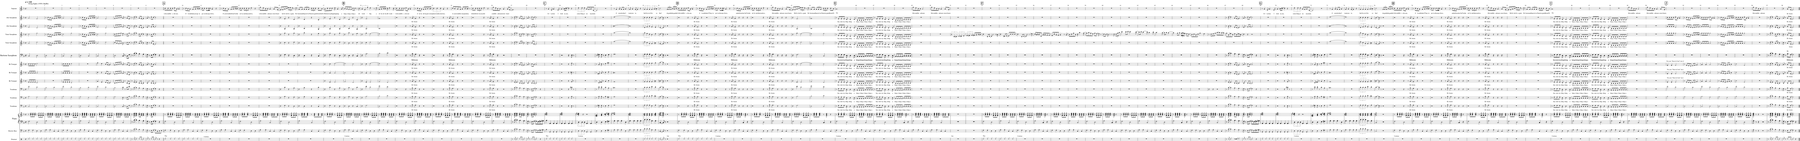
**kern	**kern	**kern	**kern	**kern	**text	**kern	**text	**kern	**text	**kern	**text	**kern	**text	**kern	**text	**kern	**text	**kern	**text	**kern	**text	**kern	**text	**kern	**text	**kern	**text
*part15	*part14	*part13	*part13	*part12	*part12	*part11	*part11	*part10	*part10	*part9	*part9	*part8	*part8	*part7	*part7	*part6	*part6	*part5	*part5	*part4	*part4	*part3	*part3	*part2	*part2	*part1	*part1
*staff16	*staff15	*staff14	*staff13	*staff12	*staff12	*staff11	*staff11	*staff10	*staff10	*staff9	*staff9	*staff8	*staff8	*staff7	*staff7	*staff6	*staff6	*staff5	*staff5	*staff4	*staff4	*staff3	*staff3	*staff2	*staff2	*staff1	*staff1
*I"Drumset	*I"Electric Bass	*I"Piano	*	*I"Trombone	*	*I"Trombone	*	*I"Trombone	*	*I"Bb Trumpet	*	*I"Bb Trumpet	*	*I"Bb Trumpet	*	*I"Baritone Saxophone	*	*I"Tenor Saxophone	*	*I"Tenor Saxophone	*	*I"Alto Saxophone	*	*I"Alto Saxophone	*	*I"Soprano	*
*I'D. Set	*I'El. B.	*I'Pno.	*	*I'Tbn.	*	*I'Tbn.	*	*I'Tbn.	*	*I'Bb Tpt.	*	*I'Bb Tpt.	*	*I'Bb Tpt.	*	*I'Bar. Sax.	*	*I'T. Sax.	*	*I'T. Sax.	*	*I'A. Sax.	*	*I'A. Sax.	*	*I'S.	*
*stria5	*stria5	*	*stria5	*stria5	*	*stria5	*	*stria5	*	*stria5	*	*stria5	*	*stria5	*	*	*	*stria5	*	*stria5	*	*stria5	*	*stria5	*	*stria5	*
*clefX	*clefFv4	*clefF4	*clefG2	*clefF4	*	*clefF4	*	*clefF4	*	*clefG2	*	*clefG2	*	*clefG2	*	*clefF4	*	*clefGv2	*	*clefGv2	*	*clefG2	*	*clefG2	*	*clefG2	*
*	*	*	*	*	*	*	*	*	*	*ITrd1c2	*	*ITrd1c2	*	*ITrd1c2	*	*ITrd12c21	*	*ITrd8c14	*	*ITrd8c14	*	*ITrd5c9	*	*ITrd5c9	*	*	*
*k[]	*k[b-]	*k[b-]	*k[b-]	*k[b-]	*	*k[b-]	*	*k[b-]	*	*k[b-]	*	*k[b-]	*	*k[b-]	*	*k[b-]	*	*k[b-]	*	*k[b-]	*	*k[b-]	*	*k[b-]	*	*k[b-]	*
*M4/4	*M4/4	*M4/4	*M4/4	*M4/4	*	*M4/4	*	*M4/4	*	*M4/4	*	*M4/4	*	*M4/4	*	*M4/4	*	*M4/4	*	*M4/4	*	*M4/4	*	*M4/4	*	*M4/4	*
*met(c)	*met(c)	*met(c)	*met(c)	*met(c)	*	*met(c)	*	*met(c)	*	*met(c)	*	*met(c)	*	*met(c)	*	*met(c)	*	*met(c)	*	*met(c)	*	*met(c)	*	*met(c)	*	*met(c)	*
*MM110	*MM110	*MM110	*MM110	*MM110	*	*MM110	*	*MM110	*	*MM110	*	*MM110	*	*MM110	*	*MM110	*	*MM110	*	*MM110	*	*MM110	*	*MM110	*	*MM110	*
=1	=1	=1	=1	=1	=1	=1	=1	=1	=1	=1	=1	=1	=1	=1	=1	=1	=1	=1	=1	=1	=1	=1	=1	=1	=1	=1	=1
!	!	!	!	!	!	!	!	!	!	!	!	!	!	!	!	!	!	!	!	!	!	!	!	!	!	!LO:TX:a:t=Swing Eights (1950's Shuffle)	!
4Rcc/	4FF\	2F\	8r	2C/	.	2A\	.	2f\	.	8f/L	.	8a/L	.	8cc\L	.	2C/	.	2A/	.	2c\	.	2f/	.	2a/	.	1r	.
.	.	.	8a\ 8cc\ 8ff\L	.	.	.	.	.	.	8f/	.	8a/	.	8cc\	.	.	.	.	.	.	.	.	.	.	.	.	.
4Rcc/	4FF\	.	8a\ 8cc\ 8ff\	.	.	.	.	.	.	8f/	.	8a/	.	8cc\	.	.	.	.	.	.	.	.	.	.	.	.	.
.	.	.	8a\ 8cc\ 8ff\J	.	.	.	.	.	.	8f/J	.	8a/J	.	8cc\J	.	.	.	.	.	.	.	.	.	.	.	.	.
4Rcc/	4DD\	2D\	8r	2D\	.	2F\	.	2d\	.	2d/	.	2a/	.	2dd\	.	2D\	.	2d\	.	2f\	.	2d/	.	2f/	.	.	.
.	.	.	8f\ 8a\ 8ff\L	.	.	.	.	.	.	.	.	.	.	.	.	.	.	.	.	.	.	.	.	.	.	.	.
4Rcc/	4DD\	.	8f\ 8a\ 8ff\	.	.	.	.	.	.	.	.	.	.	.	.	.	.	.	.	.	.	.	.	.	.	.	.
.	.	.	8f\ 8a\ 8ff\J	.	.	.	.	.	.	.	.	.	.	.	.	.	.	.	.	.	.	.	.	.	.	.	.
=2	=2	=2	=2	=2	=2	=2	=2	=2	=2	=2	=2	=2	=2	=2	=2	=2	=2	=2	=2	=2	=2	=2	=2	=2	=2	=2	=2
4Rcc/	4GG\	2G\	8r	2D\	.	2G\	.	2B-\	.	1r	.	1r	.	1r	.	2D\	.	8r	.	8r	.	8r	.	8r	.	1r	.
.	.	.	8g\ 8b-\ 8dd\ 8ff\L	.	.	.	.	.	.	.	.	.	.	.	.	.	.	8c\L	.	8c\L	.	8cc\L	.	8cc\L	.	.	.
4Rcc/	4GG\	.	8g\ 8b-\ 8dd\ 8ff\	.	.	.	.	.	.	.	.	.	.	.	.	.	.	8B-\	.	8B-\	.	8b-\	.	8b-\	.	.	.
.	.	.	8g\ 8b-\ 8dd\ 8ff\J	.	.	.	.	.	.	.	.	.	.	.	.	.	.	8A\J	.	8A\J	.	8a\J	.	8a\J	.	.	.
4Rcc/	4CC/	2C/	8r	2C/	.	2E\	.	2c\	.	.	.	.	.	.	.	2C/	.	8G/L	.	8G/L	.	8g/L	.	8g/L	.	.	.
.	.	.	8g\ 8b-\ 8ee\L	.	.	.	.	.	.	.	.	.	.	.	.	.	.	8A/	.	8A/	.	8a/	.	8a/	.	.	.
4Rcc/	4CC/	.	8g\ 8b-\ 8ee\	.	.	.	.	.	.	.	.	.	.	.	.	.	.	8B-/	.	8B-/	.	8b-/	.	8b-/	.	.	.
.	.	.	8g\ 8b-\ 8ee\J	.	.	.	.	.	.	.	.	.	.	.	.	.	.	8Bn/J	.	8Bn/J	.	8bn/J	.	8bn/J	.	.	.
=3	=3	=3	=3	=3	=3	=3	=3	=3	=3	=3	=3	=3	=3	=3	=3	=3	=3	=3	=3	=3	=3	=3	=3	=3	=3	=3	=3
4Rcc/	4FF\	2F\	8r	2C/	.	2A\	.	2f\	.	8f/L	.	8a/L	.	8cc\L	.	2C/	.	2A/	.	2c\	.	2f/	.	2a/	.	1r	.
.	.	.	8a\ 8cc\ 8ff\L	.	.	.	.	.	.	8f/	.	8a/	.	8cc\	.	.	.	.	.	.	.	.	.	.	.	.	.
4Rcc/	4FF\	.	8a\ 8cc\ 8ff\	.	.	.	.	.	.	8f/	.	8a/	.	8cc\	.	.	.	.	.	.	.	.	.	.	.	.	.
.	.	.	8a\ 8cc\ 8ff\J	.	.	.	.	.	.	8f/J	.	8a/J	.	8cc\J	.	.	.	.	.	.	.	.	.	.	.	.	.
4Rcc/	4DD\	2D\	8r	2D\	.	2F\	.	2d\	.	2d/	.	2a/	.	2dd\	.	2D\	.	2d\	.	2f\	.	2d/	.	2f/	.	.	.
.	.	.	8f\ 8a\ 8ff\L	.	.	.	.	.	.	.	.	.	.	.	.	.	.	.	.	.	.	.	.	.	.	.	.
4Rcc/	4DD\	.	8f\ 8a\ 8ff\	.	.	.	.	.	.	.	.	.	.	.	.	.	.	.	.	.	.	.	.	.	.	.	.
.	.	.	8f\ 8a\ 8ff\J	.	.	.	.	.	.	.	.	.	.	.	.	.	.	.	.	.	.	.	.	.	.	.	.
=4	=4	=4	=4	=4	=4	=4	=4	=4	=4	=4	=4	=4	=4	=4	=4	=4	=4	=4	=4	=4	=4	=4	=4	=4	=4	=4	=4
4Rcc/	4GG\	2G\	8r	2D\	.	2G\	.	2B-\	.	1r	.	1r	.	1r	.	2D\	.	8r	.	8r	.	8r	.	8r	.	1r	.
.	.	.	8g\ 8b-\ 8dd\ 8ff\L	.	.	.	.	.	.	.	.	.	.	.	.	.	.	8c\L	.	8c\L	.	8cc\L	.	8cc\L	.	.	.
4Rcc/	4GG\	.	8g\ 8b-\ 8dd\ 8ff\	.	.	.	.	.	.	.	.	.	.	.	.	.	.	8B-\	.	8B-\	.	8b-\	.	8b-\	.	.	.
.	.	.	8g\ 8b-\ 8dd\ 8ff\J	.	.	.	.	.	.	.	.	.	.	.	.	.	.	8A\J	.	8A\J	.	8a\J	.	8a\J	.	.	.
4Rcc/	4CC/	2C/	8r	2C/	.	2E\	.	2c\	.	.	.	.	.	.	.	2C/	.	8G/L	.	8G/L	.	8g/L	.	8g/L	.	.	.
.	.	.	8g\ 8b-\ 8ee\L	.	.	.	.	.	.	.	.	.	.	.	.	.	.	8A/	.	8A/	.	8a/	.	8a/	.	.	.
4Rcc/	4CC/	.	8g\ 8b-\ 8ee\	.	.	.	.	.	.	.	.	.	.	.	.	.	.	8B-/	.	8B-/	.	8b-/	.	8b-/	.	.	.
.	.	.	8g\ 8b-\ 8ee\J	.	.	.	.	.	.	.	.	.	.	.	.	.	.	8Bn/J	.	8Bn/J	.	8bn/J	.	8bn/J	.	.	.
=5	=5	=5	=5	=5	=5	=5	=5	=5	=5	=5	=5	=5	=5	=5	=5	=5	=5	=5	=5	=5	=5	=5	=5	=5	=5	=5	=5
4Rcc/	4FF\	2F\	8r	2C/	.	2A\	.	2f\	.	4a/	.	4cc\	.	4ff\	.	2C/	.	2A/	.	2c\	.	2f/	.	2a/	.	1r	.
.	.	.	8a\ 8cc\ 8ff\L	.	.	.	.	.	.	.	.	.	.	.	.	.	.	.	.	.	.	.	.	.	.	.	.
4Rcc/	4FF\	.	8a\ 8cc\ 8ff\	.	.	.	.	.	.	4f/	.	4r	.	4dd\	.	.	.	.	.	.	.	.	.	.	.	.	.
.	.	.	8a\ 8cc\ 8ff\J	.	.	.	.	.	.	.	.	.	.	.	.	.	.	.	.	.	.	.	.	.	.	.	.
4Rcc/	4DD\	2D\	8r	2D\	.	2F\	.	2d\	.	8e/L	.	8g/L	.	8b-/L	.	2D\	.	2d\	.	2f\	.	2d/	.	2f/	.	.	.
.	.	.	8f\ 8a\ 8ff\L	.	.	.	.	.	.	[8d/J	.	[8f/J	.	[8a/J	.	.	.	.	.	.	.	.	.	.	.	.	.
4Rcc/	4DD\	.	8f\ 8a\ 8ff\	.	.	.	.	.	.	4d/]	.	4f/]	.	4a/]	.	.	.	.	.	.	.	.	.	.	.	.	.
.	.	.	8f\ 8a\ 8ff\J	.	.	.	.	.	.	.	.	.	.	.	.	.	.	.	.	.	.	.	.	.	.	.	.
=6	=6	=6	=6	=6	=6	=6	=6	=6	=6	=6	=6	=6	=6	=6	=6	=6	=6	=6	=6	=6	=6	=6	=6	=6	=6	=6	=6
4Rcc/	4GG\	2G\	8r	2D\	.	2G\	.	2B-\	.	8c/L	.	8e/L	.	8g/L	.	2D\	.	8c/L	.	8c\L	.	8e/L	.	8g/L	.	1r	.
.	.	.	8g\ 8b-\ 8dd\ 8ff\L	.	.	.	.	.	.	8d/	.	8f/	.	8a/	.	.	.	8A/	.	8d\	.	8f/	.	8a/	.	.	.
4Rcc/	4GG\	.	8g\ 8b-\ 8dd\ 8ff\	.	.	.	.	.	.	8e/	.	8g/	.	8b-/	.	.	.	8G/	.	8e\	.	8g/	.	8b-/	.	.	.
.	.	.	8g\ 8b-\ 8dd\ 8ff\J	.	.	.	.	.	.	8f/J	.	8a/J	.	8cc/J	.	.	.	8A/J	.	8f\J	.	8a/J	.	8cc/J	.	.	.
4Rcc/	4CC/	2C/	8r	8C/	.	8E\	.	8c\	.	8e/	.	8g/	.	8a/	.	8C/	.	8B-\	.	8e\	.	8g/	.	8a/	.	.	.
.	.	.	8g\ 8b-\ 8ee\L	8r	.	8r	.	8r	.	8r	.	8r	.	8r	.	8r	.	8r	.	8r	.	8r	.	8r	.	.	.
4Rcc/	4CC/	.	8g\ 8b-\ 8ee\	8C\L	.	8E\L	.	8c\L	.	8c/L	.	8e/L	.	8a/L	.	8C\L	.	8c\L	.	8c\L	.	8e/L	.	8a/L	.	.	.
.	.	.	8g\ 8b-\ 8ee\J	8F\J	.	8A\J	.	8f\J	.	8A/J	.	8c/J	.	8f/J	.	8F\J	.	8c\J	.	8f\J	.	8c/J	.	8f/J	.	.	.
=7	=7	=7	=7	=7	=7	=7	=7	=7	=7	=7	=7	=7	=7	=7	=7	=7	=7	=7	=7	=7	=7	=7	=7	=7	=7	=7	=7
8r	8r	8r	8r	8r	.	8r	.	8r	.	8r	.	8r	.	8r	.	8r	.	8r	.	8r	.	8r	.	8r	.	1r	.
[8Rcc/	[8BB-\	[8B-\	[8f\ [8b-\ [8dd\ [8ff\	[8B-\	.	[8B-\	.	[8B-\	.	[8f/	.	[8b-\	.	[8dd\	.	[8B-\	.	[8d\	.	[8f\	.	[8b-\	.	[8dd\	.	.	.
4Rcc/]	4BB-\]	4B-\]	4f\] 4b-\] 4dd\] 4ff\]	4B-\]	.	4B-\]	.	4B-\]	.	4f/]	.	4b-\]	.	4dd\]	.	4B-\]	.	4d\]	.	4f\]	.	4b-\]	.	4dd\]	.	.	.
8Rcc/L	4AA\	4A\	8a\ 8cc\ 8ff\L	4A\	.	4A\	.	4A\	.	8c/L	.	8f/L	.	8a/L	.	4A\	.	8A/L	.	8c\L	.	8f/L	.	8a/L	.	.	.
[8Rcc/J	.	.	[8g\ [8b-\ [8ee\J	.	.	.	.	.	.	[8c/J	.	[8e/J	.	[8g/J	.	.	.	[8B-/J	.	[8c\J	.	[8e/J	.	[8g/J	.	.	.
4Rcc/]	4GG\	4G\	4g\] 4b-\] 4ee\]	4G\	.	4G\	.	4G\	.	4c/]	.	4e/]	.	4g/]	.	4G\	.	4B-\]	.	4c\]	.	4e/]	.	4g/]	.	.	.
=8	=8	=8	=8	=8	=8	=8	=8	=8	=8	=8	=8	=8	=8	=8	=8	=8	=8	=8	=8	=8	=8	=8	=8	=8	=8	=8	=8
8Rcc/	8FF\	8F\	8a\ 8cc\ 8ff\	8F\	.	8F\	.	8F\	.	8c/	.	8f/	.	8a/	.	8F\	.	8c\	.	8c\	.	8f/	.	8a/	.	1r	.
8r	8r	8r	8r	8r	.	8r	.	8r	.	8r	.	8r	.	8r	.	8r	.	8r	.	8r	.	8r	.	8r	.	.	.
8Rcc/L	8EE\L	8E\L	8g\ 8b-\ 8ee\L	8E\L	.	8E\L	.	8E\L	.	8c/L	.	8e/L	.	8cc\L	.	8E\L	.	8B-/L	.	8B-\L	.	8g/L	.	8dd\L	.	.	.
[8Rcc/J	[8FF\J	[8F\J	[8a\ [8cc\ [8ff\J	[8F\J	.	[8F\J	.	[8F\J	.	[8c/J	.	[8f/J	.	[8a\J	.	[8F\J	.	[8F/J	.	[8c\J	.	[8a/J	.	[8cc\J	.	.	.
8Rcc/]	8FF\L]	4F\]	2a\] 2cc\] 2ff\]	4F\]	.	4F\]	.	4F\]	.	2c/]	.	2f/]	.	2a/]	.	4F\]	.	2F/]	.	2c\]	.	2a/]	.	2cc\]	.	.	.
8r	8CC\	.	.	.	.	.	.	.	.	.	.	.	.	.	.	.	.	.	.	.	.	.	.	.	.	.	.
4r	8DD\	4r	.	4r	.	4r	.	4r	.	.	.	.	.	.	.	4r	.	.	.	.	.	.	.	.	.	.	.
.	8EE\J	.	.	.	.	.	.	.	.	.	.	.	.	.	.	.	.	.	.	.	.	.	.	.	.	.	.
!!LO:REH:place=s1:a:B:cj:fs=14:t=A
=9||	=9||	=9||	=9||	=9||	=9||	=9||	=9||	=9||	=9||	=9||	=9||	=9||	=9||	=9||	=9||	=9||	=9||	=9||	=9||	=9||	=9||	=9||	=9||	=9||	=9||	=9||	=9||
!LO:TX:a:t=Continue	!	!	!	!	!	!	!	!	!	!	!	!	!	!	!	!	!	!	!	!	!	!	!	!	!	!	!
!LO:TX:a:t=Play	!	!	!	!	!	!	!	!	!	!	!	!	!	!	!	!	!	!	!	!	!	!	!	!	!	!	!
!	!	!	!	!	!	!	!	!	!	!	!	!	!	!	!	!	!	!	!	!	!	!	!	!	!	!	!LO:LY:b
4Rcc/	4FF\	2F\	8r	1r	.	1r	.	1r	.	1r	.	1r	.	1r	.	1r	.	1r	.	1r	.	1r	.	1r	.	8cc\L	Life
!	!	!	!	!	!	!	!	!	!	!	!	!	!	!	!	!	!	!	!	!	!	!	!	!	!	!	!LO:LY:b
.	.	.	8a\ 8cc\ 8ff\L	.	.	.	.	.	.	.	.	.	.	.	.	.	.	.	.	.	.	.	.	.	.	8cc\	could
!	!	!	!	!	!	!	!	!	!	!	!	!	!	!	!	!	!	!	!	!	!	!	!	!	!	!	!LO:LY:b
4Rcc/	4FF\	.	8a\ 8cc\ 8ff\	.	.	.	.	.	.	.	.	.	.	.	.	.	.	.	.	.	.	.	.	.	.	8cc\	be
!	!	!	!	!	!	!	!	!	!	!	!	!	!	!	!	!	!	!	!	!	!	!	!	!	!	!	!LO:LY:b
.	.	.	8a\ 8cc\ 8ff\J	.	.	.	.	.	.	.	.	.	.	.	.	.	.	.	.	.	.	.	.	.	.	8cc\J	a
!	!	!	!	!	!	!	!	!	!	!	!	!	!	!	!	!	!	!	!	!	!	!	!	!	!	!	!LO:LY:b
4Rcc/	4DD\	2D\	8r	.	.	.	.	.	.	.	.	.	.	.	.	.	.	.	.	.	.	.	.	.	.	8dd\L	dre-
!	!	!	!	!	!	!	!	!	!	!	!	!	!	!	!	!	!	!	!	!	!	!	!	!	!	!	!LO:LY:b
.	.	.	8f\ 8a\ 8ff\L	.	.	.	.	.	.	.	.	.	.	.	.	.	.	.	.	.	.	.	.	.	.	[8a\J	-am,
4Rcc/	4DD\	.	8f\ 8a\ 8ff\	.	.	.	.	.	.	.	.	.	.	.	.	.	.	.	.	.	.	.	.	.	.	4a/]	.
.	.	.	8f\ 8a\ 8ff\J	.	.	.	.	.	.	.	.	.	.	.	.	.	.	.	.	.	.	.	.	.	.	.	.
=10	=10	=10	=10	=10	=10	=10	=10	=10	=10	=10	=10	=10	=10	=10	=10	=10	=10	=10	=10	=10	=10	=10	=10	=10	=10	=10	=10
4Rcc/	4GG\	2G\	8r	1r	.	1r	.	1r	.	1r	.	1r	.	1r	.	1r	.	1r	.	1r	.	1r	.	1r	.	8r	.
!	!	!	!	!	!	!	!	!	!	!	!	!	!	!	!	!	!	!	!	!	!	!	!	!	!	!	!LO:LY:b
.	.	.	8g\ 8b-\ 8dd\ 8ff\L	.	.	.	.	.	.	.	.	.	.	.	.	.	.	.	.	.	.	.	.	.	.	8cc\L	If
!	!	!	!	!	!	!	!	!	!	!	!	!	!	!	!	!	!	!	!	!	!	!	!	!	!	!	!LO:LY:b
4Rcc/	4GG\	.	8g\ 8b-\ 8dd\ 8ff\	.	.	.	.	.	.	.	.	.	.	.	.	.	.	.	.	.	.	.	.	.	.	8b-\	I
!	!	!	!	!	!	!	!	!	!	!	!	!	!	!	!	!	!	!	!	!	!	!	!	!	!	!	!LO:LY:b
.	.	.	8g\ 8b-\ 8dd\ 8ff\J	.	.	.	.	.	.	.	.	.	.	.	.	.	.	.	.	.	.	.	.	.	.	8a\J	could
!	!	!	!	!	!	!	!	!	!	!	!	!	!	!	!	!	!	!	!	!	!	!	!	!	!	!	!LO:LY:b
4Rcc/	4CC/	2C/	8r	.	.	.	.	.	.	.	.	.	.	.	.	.	.	.	.	.	.	.	.	.	.	8g/L	take
!	!	!	!	!	!	!	!	!	!	!	!	!	!	!	!	!	!	!	!	!	!	!	!	!	!	!	!LO:LY:b
.	.	.	8g\ 8b-\ 8ee\L	.	.	.	.	.	.	.	.	.	.	.	.	.	.	.	.	.	.	.	.	.	.	8a/	you
!	!	!	!	!	!	!	!	!	!	!	!	!	!	!	!	!	!	!	!	!	!	!	!	!	!	!	!LO:LY:b
4Rcc/	4CC/	.	8g\ 8b-\ 8ee\	.	.	.	.	.	.	.	.	.	.	.	.	.	.	.	.	.	.	.	.	.	.	8b-/	up
!	!	!	!	!	!	!	!	!	!	!	!	!	!	!	!	!	!	!	!	!	!	!	!	!	!	!	!LO:LY:b
.	.	.	8g\ 8b-\ 8ee\J	.	.	.	.	.	.	.	.	.	.	.	.	.	.	.	.	.	.	.	.	.	.	8bn/J	in
=11	=11	=11	=11	=11	=11	=11	=11	=11	=11	=11	=11	=11	=11	=11	=11	=11	=11	=11	=11	=11	=11	=11	=11	=11	=11	=11	=11
!	!	!	!	!	!	!	!	!	!	!	!	!	!	!	!	!	!	!	!	!	!	!	!	!	!	!	!LO:LY:b
1r	4FF\	2F\	8r	1r	.	1r	.	1r	.	1r	.	1r	.	1r	.	1r	.	1r	.	1r	.	1r	.	1r	.	8cc\L	pa-
!	!	!	!	!	!	!	!	!	!	!	!	!	!	!	!	!	!	!	!	!	!	!	!	!	!	!	!LO:LY:b
.	.	.	8a\ 8cc\ 8ff\L	.	.	.	.	.	.	.	.	.	.	.	.	.	.	.	.	.	.	.	.	.	.	8cc\J	-ra-
!	!	!	!	!	!	!	!	!	!	!	!	!	!	!	!	!	!	!	!	!	!	!	!	!	!	!	!LO:LY:b
.	4FF\	.	8a\ 8cc\ 8ff\	.	.	.	.	.	.	.	.	.	.	.	.	.	.	.	.	.	.	.	.	.	.	8cc\L	-dise
!	!	!	!	!	!	!	!	!	!	!	!	!	!	!	!	!	!	!	!	!	!	!	!	!	!	!	!LO:LY:b
.	.	.	8a\ 8cc\ 8ff\J	.	.	.	.	.	.	.	.	.	.	.	.	.	.	.	.	.	.	.	.	.	.	16cc\L	up
!	!	!	!	!	!	!	!	!	!	!	!	!	!	!	!	!	!	!	!	!	!	!	!	!	!	!	!LO:LY:b
.	.	.	.	.	.	.	.	.	.	.	.	.	.	.	.	.	.	.	.	.	.	.	.	.	.	16cc\JJ	a-
!	!	!	!	!	!	!	!	!	!	!	!	!	!	!	!	!	!	!	!	!	!	!	!	!	!	!	!LO:LY:b
.	4DD\	2D\	8r	.	.	.	.	.	.	.	.	.	.	.	.	.	.	.	.	.	.	.	.	.	.	4a/	-bove,
.	.	.	8f\ 8a\ 8ff\L	.	.	.	.	.	.	.	.	.	.	.	.	.	.	.	.	.	.	.	.	.	.	.	.
.	4DD\	.	8f\ 8a\ 8ff\	.	.	.	.	.	.	.	.	.	.	.	.	.	.	.	.	.	.	.	.	.	.	4r	.
.	.	.	8f\ 8a\ 8ff\J	.	.	.	.	.	.	.	.	.	.	.	.	.	.	.	.	.	.	.	.	.	.	.	.
=12	=12	=12	=12	=12	=12	=12	=12	=12	=12	=12	=12	=12	=12	=12	=12	=12	=12	=12	=12	=12	=12	=12	=12	=12	=12	=12	=12
1r	4GG\	2G\	8r	1r	.	1r	.	1r	.	1r	.	1r	.	1r	.	1r	.	1r	.	1r	.	1r	.	1r	.	8r	.
!	!	!	!	!	!	!	!	!	!	!	!	!	!	!	!	!	!	!	!	!	!	!	!	!	!	!	!LO:LY:b
.	.	.	8g\ 8b-\ 8dd\ 8ff\L	.	.	.	.	.	.	.	.	.	.	.	.	.	.	.	.	.	.	.	.	.	.	8cc\L	If
!	!	!	!	!	!	!	!	!	!	!	!	!	!	!	!	!	!	!	!	!	!	!	!	!	!	!	!LO:LY:b
.	4GG\	.	8g\ 8b-\ 8dd\ 8ff\	.	.	.	.	.	.	.	.	.	.	.	.	.	.	.	.	.	.	.	.	.	.	8b-\	you
!	!	!	!	!	!	!	!	!	!	!	!	!	!	!	!	!	!	!	!	!	!	!	!	!	!	!	!LO:LY:b
.	.	.	8g\ 8b-\ 8dd\ 8ff\J	.	.	.	.	.	.	.	.	.	.	.	.	.	.	.	.	.	.	.	.	.	.	8a\J	would
!	!	!	!	!	!	!	!	!	!	!	!	!	!	!	!	!	!	!	!	!	!	!	!	!	!	!	!LO:LY:b
.	4CC/	2C/	8r	.	.	.	.	.	.	.	.	.	.	.	.	.	.	.	.	.	.	.	.	.	.	8g/L	tell
!	!	!	!	!	!	!	!	!	!	!	!	!	!	!	!	!	!	!	!	!	!	!	!	!	!	!	!LO:LY:b
.	.	.	8g\ 8b-\ 8ee\L	.	.	.	.	.	.	.	.	.	.	.	.	.	.	.	.	.	.	.	.	.	.	8a/	me
!	!	!	!	!	!	!	!	!	!	!	!	!	!	!	!	!	!	!	!	!	!	!	!	!	!	!	!LO:LY:b
.	4CC/	.	8g\ 8b-\ 8ee\	.	.	.	.	.	.	.	.	.	.	.	.	.	.	.	.	.	.	.	.	.	.	8b-/	I'm
!	!	!	!	!	!	!	!	!	!	!	!	!	!	!	!	!	!	!	!	!	!	!	!	!	!	!	!LO:LY:b
.	.	.	8g\ 8b-\ 8ee\J	.	.	.	.	.	.	.	.	.	.	.	.	.	.	.	.	.	.	.	.	.	.	8bn/J	the
=13	=13	=13	=13	=13	=13	=13	=13	=13	=13	=13	=13	=13	=13	=13	=13	=13	=13	=13	=13	=13	=13	=13	=13	=13	=13	=13	=13
!	!	!	!	!	!	!	!	!	!	!	!	!	!	!	!	!	!	!	!	!	!	!	!	!	!	!	!LO:LY:b
1r	4FF\	2F\	8r	1r	.	1r	.	1r	.	1r	.	1r	.	1r	.	1r	.	1r	.	1r	.	1r	.	1r	.	8cc\L	on-
!	!	!	!	!	!	!	!	!	!	!	!	!	!	!	!	!	!	!	!	!	!	!	!	!	!	!	!LO:LY:b
.	.	.	8a\ 8cc\ 8ff\L	.	.	.	.	.	.	.	.	.	.	.	.	.	.	.	.	.	.	.	.	.	.	8cc\J	-ly
*	*	*	*	*	*	*	*	*	*	*	*	*	*	*	*	*	*	*	*	*	*	*	*	*	*	*Xbrackettup	*
!	!	!	!	!	!	!	!	!	!	!	!	!	!	!	!	!	!	!	!	!	!	!	!	!	!	!	!LO:LY:b
.	4FF\	.	8a\ 8cc\ 8ff\	.	.	.	.	.	.	.	.	.	.	.	.	.	.	.	.	.	.	.	.	.	.	12cc\L	one
!	!	!	!	!	!	!	!	!	!	!	!	!	!	!	!	!	!	!	!	!	!	!	!	!	!	!	!LO:LY:b
.	.	.	.	.	.	.	.	.	.	.	.	.	.	.	.	.	.	.	.	.	.	.	.	.	.	12cc\	that
.	.	.	8a\ 8cc\ 8ff\J	.	.	.	.	.	.	.	.	.	.	.	.	.	.	.	.	.	.	.	.	.	.	.	.
!	!	!	!	!	!	!	!	!	!	!	!	!	!	!	!	!	!	!	!	!	!	!	!	!	!	!	!LO:LY:b
.	.	.	.	.	.	.	.	.	.	.	.	.	.	.	.	.	.	.	.	.	.	.	.	.	.	12cc\J	you
!	!	!	!	!	!	!	!	!	!	!	!	!	!	!	!	!	!	!	!	!	!	!	!	!	!	!	!LO:LY:b
.	4DD\	2D\	8r	.	.	.	.	.	.	.	.	.	.	.	.	.	.	.	.	.	.	.	.	.	.	4dd\	love,
.	.	.	8f\ 8a\ 8ff\L	.	.	.	.	.	.	.	.	.	.	.	.	.	.	.	.	.	.	.	.	.	.	.	.
.	4DD\	.	8f\ 8a\ 8ff\	.	.	.	.	.	.	.	.	.	.	.	.	.	.	.	.	.	.	.	.	.	.	4r	.
.	.	.	8f\ 8a\ 8ff\J	.	.	.	.	.	.	.	.	.	.	.	.	.	.	.	.	.	.	.	.	.	.	.	.
=14	=14	=14	=14	=14	=14	=14	=14	=14	=14	=14	=14	=14	=14	=14	=14	=14	=14	=14	=14	=14	=14	=14	=14	=14	=14	=14	=14
!	!	!	!	!	!	!	!	!	!	!	!	!	!	!	!	!	!	!	!	!	!	!	!	!	!	!	!LO:LY:b
1r	4GG\	2G\	8r	1r	.	1r	.	1r	.	1r	.	1r	.	1r	.	1r	.	1r	.	1r	.	1r	.	1r	.	8ff\L	Life
!	!	!	!	!	!	!	!	!	!	!	!	!	!	!	!	!	!	!	!	!	!	!	!	!	!	!	!LO:LY:b
.	.	.	8g\ 8b-\ 8dd\ 8ff\L	.	.	.	.	.	.	.	.	.	.	.	.	.	.	.	.	.	.	.	.	.	.	8dd\	could
!	!	!	!	!	!	!	!	!	!	!	!	!	!	!	!	!	!	!	!	!	!	!	!	!	!	!	!LO:LY:b
.	4GG\	.	8g\ 8b-\ 8dd\ 8ff\	.	.	.	.	.	.	.	.	.	.	.	.	.	.	.	.	.	.	.	.	.	.	8b-\	be
!	!	!	!	!	!	!	!	!	!	!	!	!	!	!	!	!	!	!	!	!	!	!	!	!	!	!	!LO:LY:b
.	.	.	8g\ 8b-\ 8dd\ 8ff\J	.	.	.	.	.	.	.	.	.	.	.	.	.	.	.	.	.	.	.	.	.	.	8b-\J	a
!	!	!	!	!	!	!	!	!	!	!	!	!	!	!	!	!	!	!	!	!	!	!	!	!	!	!	!LO:LY:b
.	4CC/	2C/	8r	.	.	.	.	.	.	.	.	.	.	.	.	.	.	.	.	.	.	.	.	.	.	4a/	dream
.	.	.	8g\ 8b-\ 8ee\L	.	.	.	.	.	.	.	.	.	.	.	.	.	.	.	.	.	.	.	.	.	.	.	.
!	!	!	!	!	!	!	!	!	!	!	!	!	!	!	!	!	!	!	!	!	!	!	!	!	!	!	!LO:LY:b
.	4CC/	.	8g\ 8b-\ 8ee\	.	.	.	.	.	.	.	.	.	.	.	.	.	.	.	.	.	.	.	.	.	.	8a/L	sweet-
!	!	!	!	!	!	!	!	!	!	!	!	!	!	!	!	!	!	!	!	!	!	!	!	!	!	!	!LO:LY:b
.	.	.	8g\ 8b-\ 8ee\J	.	.	.	.	.	.	.	.	.	.	.	.	.	.	.	.	.	.	.	.	.	.	[8f/J	-heart
=15	=15	=15	=15	=15	=15	=15	=15	=15	=15	=15	=15	=15	=15	=15	=15	=15	=15	=15	=15	=15	=15	=15	=15	=15	=15	=15	=15
1r	4FF\	2F\	8r	4r	.	4r	.	4r	.	1r	.	1r	.	1r	.	4r	.	4r	.	4r	.	4r	.	4r	.	8f/L]	.
!	!	!	!	!	!	!	!	!	!	!	!	!	!	!	!	!	!	!	!	!	!	!	!	!	!	!	!LO:LY:b
.	.	.	8a\ 8cc\ 8ff\L	.	.	.	.	.	.	.	.	.	.	.	.	.	.	.	.	.	.	.	.	.	.	8f/	hel-
!	!	!	!	!	!	!	!	!	!	!	!	!	!	!	!	!	!	!	!	!	!	!	!	!	!	!	!LO:LY:b
.	4FF\	.	8a\ 8cc\ 8ff\	4F\	.	4A\	.	4c\	.	.	.	.	.	.	.	4F\	.	4c\	.	4f\	.	4A/	.	4f/	.	8a/	-lo
!	!	!	!	!	!	!	!	!	!	!	!	!	!	!	!	!	!	!	!	!	!	!	!	!	!	!	!LO:LY:b
.	.	.	8a\ 8cc\ 8ff\J	.	.	.	.	.	.	.	.	.	.	.	.	.	.	.	.	.	.	.	.	.	.	8cc/J	hel-
!	!	!	!	!	!	!	!	!	!	!	!	!	!	!	!	!	!	!	!	!	!	!	!	!	!	!	!LO:LY:b
.	4DD\	2D\	8r	4r	.	4r	.	4r	.	.	.	.	.	.	.	4r	.	4r	.	4r	.	4r	.	4r	.	12ee-X\L	-lo
!	!	!	!	!	!	!	!	!	!	!	!	!	!	!	!	!	!	!	!	!	!	!	!	!	!	!	!LO:LY:b
.	.	.	.	.	.	.	.	.	.	.	.	.	.	.	.	.	.	.	.	.	.	.	.	.	.	12ee-\	a-
.	.	.	8f\ 8a\ 8ff\L	.	.	.	.	.	.	.	.	.	.	.	.	.	.	.	.	.	.	.	.	.	.	.	.
!	!	!	!	!	!	!	!	!	!	!	!	!	!	!	!	!	!	!	!	!	!	!	!	!	!	!	!LO:LY:b
.	.	.	.	.	.	.	.	.	.	.	.	.	.	.	.	.	.	.	.	.	.	.	.	.	.	12dd\J	-gain,
.	4DD\	.	8f\ 8a\ 8ff\	4D\	.	4F\	.	4A\	.	.	.	.	.	.	.	4D\	.	4d\	.	4f\	.	4A/	.	4d/	.	8r	.
!	!	!	!	!	!	!	!	!	!	!	!	!	!	!	!	!	!	!	!	!	!	!	!	!	!	!	!LO:LY:b
.	.	.	8f\ 8a\ 8ff\J	.	.	.	.	.	.	.	.	.	.	.	.	.	.	.	.	.	.	.	.	.	.	8dd\	Sh
=16	=16	=16	=16	=16	=16	=16	=16	=16	=16	=16	=16	=16	=16	=16	=16	=16	=16	=16	=16	=16	=16	=16	=16	=16	=16	=16	=16
!	!	!	!	!	!	!	!	!	!	!	!	!	!	!	!	!	!	!	!	!	!	!	!	!	!	!	!LO:LY:b
1r	4GG\	2G\	8r	4r	.	4r	.	4r	.	1r	.	1r	.	1r	.	4r	.	4r	.	4r	.	4r	.	4r	.	8g/L	boom
!	!	!	!	!	!	!	!	!	!	!	!	!	!	!	!	!	!	!	!	!	!	!	!	!	!	!	!LO:LY:b
.	.	.	8g\ 8b-\ 8dd\ 8ff\L	.	.	.	.	.	.	.	.	.	.	.	.	.	.	.	.	.	.	.	.	.	.	8g/J	and
!	!	!	!	!	!	!	!	!	!	!	!	!	!	!	!	!	!	!	!	!	!	!	!	!	!	!	!LO:LY:b
.	4GG\	.	8g\ 8b-\ 8dd\ 8ff\	4D\	.	4G\	.	4B-\	.	.	.	.	.	.	.	4D\	.	4B-\	.	4g\	.	4B-/	.	4d/	.	12g/L	hop-
!	!	!	!	!	!	!	!	!	!	!	!	!	!	!	!	!	!	!	!	!	!	!	!	!	!	!	!LO:LY:b
.	.	.	.	.	.	.	.	.	.	.	.	.	.	.	.	.	.	.	.	.	.	.	.	.	.	12g/	-in'
.	.	.	8g\ 8b-\ 8dd\ 8ff\J	.	.	.	.	.	.	.	.	.	.	.	.	.	.	.	.	.	.	.	.	.	.	.	.
!	!	!	!	!	!	!	!	!	!	!	!	!	!	!	!	!	!	!	!	!	!	!	!	!	!	!	!LO:LY:b
.	.	.	.	.	.	.	.	.	.	.	.	.	.	.	.	.	.	.	.	.	.	.	.	.	.	12g/J	we'll
!	!	!	!	!	!	!	!	!	!	!	!	!	!	!	!	!	!	!	!	!	!	!	!	!	!	!	!LO:LY:b
.	4CC/	2C/	8r	4r	.	4r	.	4r	.	.	.	.	.	.	.	4r	.	4r	.	4r	.	4r	.	4r	.	12cc\L	meet
!	!	!	!	!	!	!	!	!	!	!	!	!	!	!	!	!	!	!	!	!	!	!	!	!	!	!	!LO:LY:b
.	.	.	.	.	.	.	.	.	.	.	.	.	.	.	.	.	.	.	.	.	.	.	.	.	.	12cc\	a-
.	.	.	8g\ 8b-\ 8ee\L	.	.	.	.	.	.	.	.	.	.	.	.	.	.	.	.	.	.	.	.	.	.	.	.
!	!	!	!	!	!	!	!	!	!	!	!	!	!	!	!	!	!	!	!	!	!	!	!	!	!	!	!LO:LY:b
.	.	.	.	.	.	.	.	.	.	.	.	.	.	.	.	.	.	.	.	.	.	.	.	.	.	12cc\J	-gain
!	!	!	!	!	!	!	!	!	!	!	!	!	!	!	!	!	!	!	!	!	!	!	!	!	!	!	!LO:LY:b
.	4CC/	.	8g\ 8b-\ 8ee\	4C/	.	4E\	.	4c\	.	.	.	.	.	.	.	4C/	.	4c\	.	4e\	.	4G/	.	4c/	.	8cc\L	boom
!	!	!	!	!	!	!	!	!	!	!	!	!	!	!	!	!	!	!	!	!	!	!	!	!	!	!	!LO:LY:b
.	.	.	8g\ 8b-\ 8ee\J	.	.	.	.	.	.	.	.	.	.	.	.	.	.	.	.	.	.	.	.	.	.	8b-\J	baOo
=17	=17	=17	=17	=17	=17	=17	=17	=17	=17	=17	=17	=17	=17	=17	=17	=17	=17	=17	=17	=17	=17	=17	=17	=17	=17	=17	=17
!	!	!	!	!	!	!	!	!	!	!	!	!	!	!	!	!	!	!	!	!	!	!	!	!	!	!	!LO:LY:b
1r	4FF\	2F\	8r	4r	.	4r	.	4r	.	4r	.	4r	.	4r	.	4r	.	4r	.	4r	.	4r	.	4r	.	8a\L	Hel
!	!	!	!	!	!	!	!	!	!	!	!	!	!	!	!	!	!	!	!	!	!	!	!	!	!	!	!LO:LY:b
.	.	.	8a\ 8cc\ 8ff\L	.	.	.	.	.	.	.	.	.	.	.	.	.	.	.	.	.	.	.	.	.	.	8cc\	mon-
!	!	!	!	!	!	!	!	!	!	!	!	!	!	!	!	!	!	!	!	!	!	!	!	!	!	!	!LO:LY:b
.	4FF\	.	8a\ 8cc\ 8ff\	4F\	.	4A\	.	4c\	.	4f/	.	4a/	.	4cc\	.	4F\	.	4c\	.	4f\	.	4A/	.	4f/	.	8cc\	-ny
!	!	!	!	!	!	!	!	!	!	!	!	!	!	!	!	!	!	!	!	!	!	!	!	!	!	!	!LO:LY:b
.	.	.	8a\ 8cc\ 8ff\J	.	.	.	.	.	.	.	.	.	.	.	.	.	.	.	.	.	.	.	.	.	.	8cc\J	ding
!	!	!	!	!	!	!	!	!	!	!	!	!	!	!	!	!	!	!	!	!	!	!	!	!	!	!	!LO:LY:b
.	4DD\	2D\	8r	4r	.	4r	.	4r	.	2f/	.	2a/	.	[2dd\	.	4r	.	4r	.	4r	.	4r	.	4r	.	8dd\	dong
!	!	!	!	!	!	!	!	!	!	!	!	!	!	!	!	!	!	!	!	!	!	!	!	!	!	!	!LO:LY:b
.	.	.	8f\ 8a\ 8ff\L	.	.	.	.	.	.	.	.	.	.	.	.	.	.	.	.	.	.	.	.	.	.	4a/	lang
.	4DD\	.	8f\ 8a\ 8ff\	4D\	.	4F\	.	4A\	.	.	.	.	.	.	.	4D\	.	4d\	.	4f\	.	4A/	.	4d/	.	.	.
!	!	!	!	!	!	!	!	!	!	!	!	!	!	!	!	!	!	!	!	!	!	!	!	!	!	!	!LO:LY:b
.	.	.	8f\ 8a\ 8ff\J	.	.	.	.	.	.	.	.	.	.	.	.	.	.	.	.	.	.	.	.	.	.	8a/	a
!!LO:REH:place=s1:a:B:cj:fs=14:t=B
=18	=18	=18	=18	=18	=18	=18	=18	=18	=18	=18	=18	=18	=18	=18	=18	=18	=18	=18	=18	=18	=18	=18	=18	=18	=18	=18	=18
!LO:TX:a:t=Continue	!	!	!	!	!	!	!	!	!	!	!	!	!	!	!	!	!	!	!	!	!	!	!	!	!	!	!
!	!	!	!	!	!	!	!	!	!	!	!	!	!	!	!	!	!	!	!	!	!	!	!	!	!	!	!LO:LY:b
1r	4GG\	2G\	8r	4r	.	4r	.	4r	.	2g/	.	2b-\	.	2dd\]	.	4r	.	4r	.	4r	.	4r	.	4r	.	8b-/L	lang
!	!	!	!	!	!	!	!	!	!	!	!	!	!	!	!	!	!	!	!	!	!	!	!	!	!	!	!LO:LY:b
.	.	.	8g\ 8b-\ 8dd\ 8ff\L	.	.	.	.	.	.	.	.	.	.	.	.	.	.	.	.	.	.	.	.	.	.	8a/	a
!	!	!	!	!	!	!	!	!	!	!	!	!	!	!	!	!	!	!	!	!	!	!	!	!	!	!	!LO:LY:b
.	4GG\	.	8g\ 8b-\ 8dd\ 8ff\	4D\	.	4G\	.	4B-\	.	.	.	.	.	.	.	4D\	.	4B-\	.	4g\	.	4B-/	.	4d/	.	8g/	lang
!	!	!	!	!	!	!	!	!	!	!	!	!	!	!	!	!	!	!	!	!	!	!	!	!	!	!	!LO:LY:b
.	.	.	8g\ 8b-\ 8dd\ 8ff\J	.	.	.	.	.	.	.	.	.	.	.	.	.	.	.	.	.	.	.	.	.	.	8g/J	a
!	!	!	!	!	!	!	!	!	!	!	!	!	!	!	!	!	!	!	!	!	!	!	!	!	!	!	!LO:LY:b
.	4CC/	2C/	8r	4r	.	4r	.	4r	.	2e/	.	2g/	.	2cc\	.	4r	.	4r	.	4r	.	4r	.	4r	.	8cc\L	lang
!	!	!	!	!	!	!	!	!	!	!	!	!	!	!	!	!	!	!	!	!	!	!	!	!	!	!	!LO:LY:b
.	.	.	8g\ 8b-\ 8ee\L	.	.	.	.	.	.	.	.	.	.	.	.	.	.	.	.	.	.	.	.	.	.	8cc\J	a
.	4CC/	.	8g\ 8b-\ 8ee\	4C/	.	4E\	.	4c\	.	.	.	.	.	.	.	4C/	.	4c\	.	4e\	.	4G/	.	4c/	.	8r	.
!	!	!	!	!	!	!	!	!	!	!	!	!	!	!	!	!	!	!	!	!	!	!	!	!	!	!	!LO:LY:b
.	.	.	8g\ 8b-\ 8ee\J	.	.	.	.	.	.	.	.	.	.	.	.	.	.	.	.	.	.	.	.	.	.	8cc\	oh
=19	=19	=19	=19	=19	=19	=19	=19	=19	=19	=19	=19	=19	=19	=19	=19	=19	=19	=19	=19	=19	=19	=19	=19	=19	=19	=19	=19
*	*	*	*	*	*	*	*	*	*	*	*	*	*	*	*	*	*	*	*	*	*	*	*	*	*	*brackettup	*
!	!	!	!	!	!	!	!	!	!	!	!	!	!	!	!	!	!	!	!	!	!	!	!	!	!	!	!LO:LY:b
1r	4FF\	2F\	8r	4r	.	4r	.	4r	.	4r	.	4r	.	4r	.	4r	.	4r	.	4r	.	4r	.	4r	.	6a/	wosh-
.	.	.	8a\ 8cc\ 8ff\L	.	.	.	.	.	.	.	.	.	.	.	.	.	.	.	.	.	.	.	.	.	.	.	.
.	.	.	.	.	.	.	.	.	.	.	.	.	.	.	.	.	.	.	.	.	.	.	.	.	.	6f/	.
.	4FF\	.	8a\ 8cc\ 8ff\	2.F\	.	2.A\	.	4f\	.	4f/	.	4a/	.	4cc\	.	2.A\	.	4c\	.	4f\	.	2.A/	.	2.f/	.	.	.
.	.	.	.	.	.	.	.	.	.	.	.	.	.	.	.	.	.	.	.	.	.	.	.	.	.	6ff\	.
.	.	.	8a\ 8cc\ 8ff\J	.	.	.	.	.	.	.	.	.	.	.	.	.	.	.	.	.	.	.	.	.	.	.	.
!	!	!	!	!	!	!	!	!	!	!	!	!	!	!	!	!	!	!	!	!	!	!	!	!	!	!	!LO:LY:b
.	4DD\	2D\	8r	.	.	.	.	2d\	.	2f/	.	2a/	.	[2dd\	.	.	.	2d\	.	[2d\	.	.	.	.	.	4dd\	-bip,
.	.	.	8f\ 8a\ 8ff\L	.	.	.	.	.	.	.	.	.	.	.	.	.	.	.	.	.	.	.	.	.	.	.	.
.	4DD\	.	8f\ 8a\ 8ff\	.	.	.	.	.	.	.	.	.	.	.	.	.	.	.	.	.	.	.	.	.	.	8r	.
!	!	!	!	!	!	!	!	!	!	!	!	!	!	!	!	!	!	!	!	!	!	!	!	!	!	!	!LO:LY:b
.	.	.	8f\ 8a\ 8ff\J	.	.	.	.	.	.	.	.	.	.	.	.	.	.	.	.	.	.	.	.	.	.	8dd\	a
=20	=20	=20	=20	=20	=20	=20	=20	=20	=20	=20	=20	=20	=20	=20	=20	=20	=20	=20	=20	=20	=20	=20	=20	=20	=20	=20	=20
!	!	!	!	!	!	!	!	!	!	!	!	!	!	!	!	!	!	!	!	!	!	!	!	!	!	!	!LO:LY:b
1r	4GG\	2G\	8r	2D\	.	2B-\	.	2g\	.	2g/	.	2b-\	.	2dd\]	.	2B-\	.	2B-\	.	2d\]	.	1B-	.	1g	.	8g/L	di
!	!	!	!	!	!	!	!	!	!	!	!	!	!	!	!	!	!	!	!	!	!	!	!	!	!	!	!LO:LY:b
.	.	.	8g\ 8b-\ 8dd\ 8ff\L	.	.	.	.	.	.	.	.	.	.	.	.	.	.	.	.	.	.	.	.	.	.	8a/	ba
!	!	!	!	!	!	!	!	!	!	!	!	!	!	!	!	!	!	!	!	!	!	!	!	!	!	!	!LO:LY:b
.	4GG\	.	8g\ 8b-\ 8dd\ 8ff\	.	.	.	.	.	.	.	.	.	.	.	.	.	.	.	.	.	.	.	.	.	.	8b-/	do
!	!	!	!	!	!	!	!	!	!	!	!	!	!	!	!	!	!	!	!	!	!	!	!	!	!	!	!LO:LY:b
.	.	.	8g\ 8b-\ 8dd\ 8ff\J	.	.	.	.	.	.	.	.	.	.	.	.	.	.	.	.	.	.	.	.	.	.	8bn/J	ba
!	!	!	!	!	!	!	!	!	!	!	!	!	!	!	!	!	!	!	!	!	!	!	!	!	!	!	!LO:LY:b
.	4CC/	2C/	8r	2C/	.	2c\	.	2e\	.	2e/	.	2g/	.	2cc\	.	2c\	.	2c\	.	2e\	.	.	.	.	.	8cc\	dib
!	!	!	!	!	!	!	!	!	!	!	!	!	!	!	!	!	!	!	!	!	!	!	!	!	!	!	!LO:LY:b
.	.	.	8g\ 8b-\ 8ee\L	.	.	.	.	.	.	.	.	.	.	.	.	.	.	.	.	.	.	.	.	.	.	4dd\	woah-
.	4CC/	.	8g\ 8b-\ 8ee\	.	.	.	.	.	.	.	.	.	.	.	.	.	.	.	.	.	.	.	.	.	.	.	.
.	.	.	8g\ 8b-\ 8ee\J	.	.	.	.	.	.	.	.	.	.	.	.	.	.	.	.	.	.	.	.	.	.	8cc\	.
=21	=21	=21	=21	=21	=21	=21	=21	=21	=21	=21	=21	=21	=21	=21	=21	=21	=21	=21	=21	=21	=21	=21	=21	=21	=21	=21	=21
!	!	!	!	!	!	!	!	!	!	!	!	!	!	!	!	!	!	!	!	!	!	!	!	!	!	!	!LO:LY:b
1r	4FF\	2F\	8r	2r	.	2r	.	2r	.	2r	.	2r	.	2r	.	2r	.	2r	.	2r	.	2r	.	2r	.	8cc\L	-Life
!	!	!	!	!	!	!	!	!	!	!	!	!	!	!	!	!	!	!	!	!	!	!	!	!	!	!	!LO:LY:b
.	.	.	8a\ 8cc\ 8ff\L	.	.	.	.	.	.	.	.	.	.	.	.	.	.	.	.	.	.	.	.	.	.	8cc\	could
!	!	!	!	!	!	!	!	!	!	!	!	!	!	!	!	!	!	!	!	!	!	!	!	!	!	!	!LO:LY:b
.	4FF\	.	8a\ 8cc\ 8ff\	.	.	.	.	.	.	.	.	.	.	.	.	.	.	.	.	.	.	.	.	.	.	8cc\	be
!	!	!	!	!	!	!	!	!	!	!	!	!	!	!	!	!	!	!	!	!	!	!	!	!	!	!	!LO:LY:b
.	.	.	8a\ 8cc\ 8ff\J	.	.	.	.	.	.	.	.	.	.	.	.	.	.	.	.	.	.	.	.	.	.	8cc\J	a
!	!	!	!	!	!	!	!	!	!	!	!	!	!	!	!	!	!	!	!	!	!	!	!	!	!	!	!LO:LY:b
.	4DD\	2D\	8r	4r	.	4r	.	4r	.	4r	.	4r	.	4r	.	4r	.	4r	.	4r	.	4r	.	4r	.	8dd\L	dre-
!	!	!	!	!	!	!	!	!	!	!	!	!	!	!	!	!	!	!	!	!	!	!	!	!	!	!	!LO:LY:b
.	.	.	8f\ 8a\ 8ff\L	.	.	.	.	.	.	.	.	.	.	.	.	.	.	.	.	.	.	.	.	.	.	[8a\J	-am
.	4DD\	.	8f\ 8a\ 8ff\	8r	.	8r	.	8r	.	8r	.	8r	.	8r	.	8r	.	8r	.	8r	.	8r	.	8r	.	4a/]	.
!	!	!	!	!	!LO:LY:b	!	!LO:LY:b	!	!LO:LY:b	!	!LO:LY:b	!	!LO:LY:b	!	!LO:LY:b	!	!LO:LY:b	!	!LO:LY:b	!	!LO:LY:b	!	!LO:LY:b	!	!LO:LY:b	!	!
.	.	.	8f\ 8a\ 8ff\J	8A\	Sh	8A\	Sh	8A\	Sh	8a/	Sh	8a/	Sh	8a/	Sh	8A\	Sh	8A/	Sh	8A/	Sh	8a/	Sh	8a/	Sh	.	.
=22	=22	=22	=22	=22	=22	=22	=22	=22	=22	=22	=22	=22	=22	=22	=22	=22	=22	=22	=22	=22	=22	=22	=22	=22	=22	=22	=22
!	!	!	!	!	!LO:LY:b	!	!LO:LY:b	!	!LO:LY:b	!	!LO:LY:b	!	!LO:LY:b	!	!LO:LY:b	!	!LO:LY:b	!	!LO:LY:b	!	!LO:LY:b	!	!LO:LY:b	!	!LO:LY:b	!	!
1r	4GG\	2G\	8r	4G\	boom	4G\	boom	4G\	boom	4g/	boom	4g/	boom	4g/	boom	4G\	boom	4G/	boom	4G/	boom	4g/	boom	4g/	boom	8r	.
!	!	!	!	!	!	!	!	!	!	!	!	!	!	!	!	!	!	!	!	!	!	!	!	!	!	!	!LO:LY:b
.	.	.	8g\ 8b-\ 8dd\ 8ff\L	.	.	.	.	.	.	.	.	.	.	.	.	.	.	.	.	.	.	.	.	.	.	8cc\L	if
!	!	!	!	!	!	!	!	!	!	!	!	!	!	!	!	!	!	!	!	!	!	!	!	!	!	!	!LO:LY:b
.	4GG\	.	8g\ 8b-\ 8dd\ 8ff\	4r	.	4r	.	4r	.	4r	.	4r	.	4r	.	4r	.	4r	.	4r	.	4r	.	4r	.	8b-\	on-
!	!	!	!	!	!	!	!	!	!	!	!	!	!	!	!	!	!	!	!	!	!	!	!	!	!	!	!LO:LY:b
.	.	.	8g\ 8b-\ 8dd\ 8ff\J	.	.	.	.	.	.	.	.	.	.	.	.	.	.	.	.	.	.	.	.	.	.	8a\J	-ly
!	!	!	!	!	!	!	!	!	!	!	!	!	!	!	!	!	!	!	!	!	!	!	!	!	!	!	!LO:LY:b
.	4CC/	2C/	8r	2r	.	2r	.	2r	.	2r	.	2r	.	2r	.	2r	.	2r	.	2r	.	2r	.	2r	.	8g/L	all
!	!	!	!	!	!	!	!	!	!	!	!	!	!	!	!	!	!	!	!	!	!	!	!	!	!	!	!LO:LY:b
.	.	.	8g\ 8b-\ 8ee\L	.	.	.	.	.	.	.	.	.	.	.	.	.	.	.	.	.	.	.	.	.	.	8a/	my
!	!	!	!	!	!	!	!	!	!	!	!	!	!	!	!	!	!	!	!	!	!	!	!	!	!	!	!LO:LY:b
.	4CC/	.	8g\ 8b-\ 8ee\	.	.	.	.	.	.	.	.	.	.	.	.	.	.	.	.	.	.	.	.	.	.	8b-/	pre-
!	!	!	!	!	!	!	!	!	!	!	!	!	!	!	!	!	!	!	!	!	!	!	!	!	!	!	!LO:LY:b
.	.	.	8g\ 8b-\ 8ee\J	.	.	.	.	.	.	.	.	.	.	.	.	.	.	.	.	.	.	.	.	.	.	8bn/J	-cious
=23	=23	=23	=23	=23	=23	=23	=23	=23	=23	=23	=23	=23	=23	=23	=23	=23	=23	=23	=23	=23	=23	=23	=23	=23	=23	=23	=23
!	!	!	!	!	!	!	!	!	!	!	!	!	!	!	!	!	!	!	!	!	!	!	!	!	!	!	!LO:LY:b
1r	4FF\	2F\	8r	2r	.	2r	.	2r	.	2r	.	2r	.	2r	.	2r	.	2r	.	2r	.	2r	.	2r	.	6cc\	plans
.	.	.	8a\ 8cc\ 8ff\L	.	.	.	.	.	.	.	.	.	.	.	.	.	.	.	.	.	.	.	.	.	.	.	.
!	!	!	!	!	!	!	!	!	!	!	!	!	!	!	!	!	!	!	!	!	!	!	!	!	!	!	!LO:LY:b
.	.	.	.	.	.	.	.	.	.	.	.	.	.	.	.	.	.	.	.	.	.	.	.	.	.	6cc\	would
.	4FF\	.	8a\ 8cc\ 8ff\	.	.	.	.	.	.	.	.	.	.	.	.	.	.	.	.	.	.	.	.	.	.	.	.
!	!	!	!	!	!	!	!	!	!	!	!	!	!	!	!	!	!	!	!	!	!	!	!	!	!	!	!LO:LY:b
.	.	.	.	.	.	.	.	.	.	.	.	.	.	.	.	.	.	.	.	.	.	.	.	.	.	6cc\	come
.	.	.	8a\ 8cc\ 8ff\J	.	.	.	.	.	.	.	.	.	.	.	.	.	.	.	.	.	.	.	.	.	.	.	.
!	!	!	!	!	!	!	!	!	!	!	!	!	!	!	!	!	!	!	!	!	!	!	!	!	!	!	!LO:LY:b
.	4DD\	2D\	8r	4r	.	4r	.	4r	.	4r	.	4r	.	4r	.	4r	.	4r	.	4r	.	4r	.	4r	.	4a/	true,
.	.	.	8f\ 8a\ 8ff\L	.	.	.	.	.	.	.	.	.	.	.	.	.	.	.	.	.	.	.	.	.	.	.	.
.	4DD\	.	8f\ 8a\ 8ff\	8r	.	8r	.	8r	.	8r	.	8r	.	8r	.	8r	.	8r	.	8r	.	8r	.	8r	.	4r	.
!	!	!	!	!	!LO:LY:b	!	!LO:LY:b	!	!LO:LY:b	!	!LO:LY:b	!	!LO:LY:b	!	!LO:LY:b	!	!LO:LY:b	!	!LO:LY:b	!	!LO:LY:b	!	!LO:LY:b	!	!LO:LY:b	!	!
.	.	.	8f\ 8a\ 8ff\J	8A\	Sh	8A\	Sh	8A\	Sh	8a/	Sh	8a/	Sh	8a/	Sh	8A\	Sh	8A/	Sh	8A/	Sh	8a/	Sh	8a/	Sh	.	.
=24	=24	=24	=24	=24	=24	=24	=24	=24	=24	=24	=24	=24	=24	=24	=24	=24	=24	=24	=24	=24	=24	=24	=24	=24	=24	=24	=24
!	!	!	!	!	!LO:LY:b	!	!LO:LY:b	!	!LO:LY:b	!	!LO:LY:b	!	!LO:LY:b	!	!LO:LY:b	!	!LO:LY:b	!	!LO:LY:b	!	!LO:LY:b	!	!LO:LY:b	!	!LO:LY:b	!	!LO:LY:b
1r	4GG\	2G\	8r	4G\	boom	4G\	boom	4G\	boom	4g/	boom	4g/	boom	4g/	boom	4G\	boom	4G/	boom	4G/	boom	4g/	boom	4g/	boom	8cc/L	if
!	!	!	!	!	!	!	!	!	!	!	!	!	!	!	!	!	!	!	!	!	!	!	!	!	!	!	!LO:LY:b
.	.	.	8g\ 8b-\ 8dd\ 8ff\L	.	.	.	.	.	.	.	.	.	.	.	.	.	.	.	.	.	.	.	.	.	.	8b-/	you
!	!	!	!	!	!	!	!	!	!	!	!	!	!	!	!	!	!	!	!	!	!	!	!	!	!	!	!LO:LY:b
.	4GG\	.	8g\ 8b-\ 8dd\ 8ff\	4r	.	4r	.	4r	.	4r	.	4r	.	4r	.	4r	.	4r	.	4r	.	4r	.	4r	.	8a/	would
!	!	!	!	!	!	!	!	!	!	!	!	!	!	!	!	!	!	!	!	!	!	!	!	!	!	!	!LO:LY:b
.	.	.	8g\ 8b-\ 8dd\ 8ff\J	.	.	.	.	.	.	.	.	.	.	.	.	.	.	.	.	.	.	.	.	.	.	8g/J	let
!	!	!	!	!	!	!	!	!	!	!	!	!	!	!	!	!	!	!	!	!	!	!	!	!	!	!	!LO:LY:b
.	4CC/	2C/	8r	2r	.	2r	.	2r	.	2r	.	2r	.	2r	.	2r	.	2r	.	2r	.	2r	.	2r	.	8a/L	me
!	!	!	!	!	!	!	!	!	!	!	!	!	!	!	!	!	!	!	!	!	!	!	!	!	!	!	!LO:LY:b
.	.	.	8g\ 8b-\ 8ee\L	.	.	.	.	.	.	.	.	.	.	.	.	.	.	.	.	.	.	.	.	.	.	8b-/	spend
!	!	!	!	!	!	!	!	!	!	!	!	!	!	!	!	!	!	!	!	!	!	!	!	!	!	!	!LO:LY:b
.	4CC/	.	8g\ 8b-\ 8ee\	.	.	.	.	.	.	.	.	.	.	.	.	.	.	.	.	.	.	.	.	.	.	8bn/J	my
.	.	.	8g\ 8b-\ 8ee\J	.	.	.	.	.	.	.	.	.	.	.	.	.	.	.	.	.	.	.	.	.	.	8r	.
=25	=25	=25	=25	=25	=25	=25	=25	=25	=25	=25	=25	=25	=25	=25	=25	=25	=25	=25	=25	=25	=25	=25	=25	=25	=25	=25	=25
!	!	!	!	!	!	!	!	!	!	!	!	!	!	!	!	!	!	!	!	!	!	!	!	!	!	!	!LO:LY:b
1r	4FF\	2F\	8r	2r	.	2r	.	2r	.	2r	.	2r	.	2r	.	2r	.	2r	.	2r	.	2r	.	2r	.	8cc\L	whole
!	!	!	!	!	!	!	!	!	!	!	!	!	!	!	!	!	!	!	!	!	!	!	!	!	!	!	!LO:LY:b
.	.	.	8a\ 8cc\ 8ff\L	.	.	.	.	.	.	.	.	.	.	.	.	.	.	.	.	.	.	.	.	.	.	8cc\J	life
*	*	*	*	*	*	*	*	*	*	*	*	*	*	*	*	*	*	*	*	*	*	*	*	*	*	*Xbrackettup	*
!	!	!	!	!	!	!	!	!	!	!	!	!	!	!	!	!	!	!	!	!	!	!	!	!	!	!	!LO:LY:b
.	4FF\	.	8a\ 8cc\ 8ff\	.	.	.	.	.	.	.	.	.	.	.	.	.	.	.	.	.	.	.	.	.	.	12cc\L	lov-
!	!	!	!	!	!	!	!	!	!	!	!	!	!	!	!	!	!	!	!	!	!	!	!	!	!	!	!LO:LY:b
.	.	.	.	.	.	.	.	.	.	.	.	.	.	.	.	.	.	.	.	.	.	.	.	.	.	12cc\	-in'
.	.	.	8a\ 8cc\ 8ff\J	.	.	.	.	.	.	.	.	.	.	.	.	.	.	.	.	.	.	.	.	.	.	.	.
!	!	!	!	!	!	!	!	!	!	!	!	!	!	!	!	!	!	!	!	!	!	!	!	!	!	!	!LO:LY:b
.	.	.	.	.	.	.	.	.	.	.	.	.	.	.	.	.	.	.	.	.	.	.	.	.	.	12cc\J	you,
!	!	!	!	!	!	!	!	!	!	!	!	!	!	!	!	!	!	!	!	!	!	!	!	!	!	!	!LO:LY:b
.	4DD\	2D\	8r	4r	.	4r	.	4r	.	4r	.	4r	.	4r	.	4r	.	4r	.	4r	.	4r	.	4r	.	4dd\	life
.	.	.	8f\ 8a\ 8ff\L	.	.	.	.	.	.	.	.	.	.	.	.	.	.	.	.	.	.	.	.	.	.	.	.
.	4DD\	.	8f\ 8a\ 8ff\	8r	.	8r	.	8r	.	8r	.	8r	.	8r	.	8r	.	8r	.	8r	.	8r	.	8r	.	4r	.
!	!	!	!	!	!LO:LY:b	!	!LO:LY:b	!	!LO:LY:b	!	!LO:LY:b	!	!LO:LY:b	!	!LO:LY:b	!	!LO:LY:b	!	!LO:LY:b	!	!LO:LY:b	!	!LO:LY:b	!	!LO:LY:b	!	!
.	.	.	8f\ 8a\ 8ff\J	8A\	Sh	8A\	Sh	8A\	Sh	8a/	Sh	8a/	Sh	8a/	Sh	8A\	Sh	8A/	Sh	8A/	Sh	8a/	Sh	8a/	Sh	.	.
=26	=26	=26	=26	=26	=26	=26	=26	=26	=26	=26	=26	=26	=26	=26	=26	=26	=26	=26	=26	=26	=26	=26	=26	=26	=26	=26	=26
!	!	!	!	!	!LO:LY:b	!	!LO:LY:b	!	!LO:LY:b	!	!LO:LY:b	!	!LO:LY:b	!	!LO:LY:b	!	!LO:LY:b	!	!LO:LY:b	!	!LO:LY:b	!	!LO:LY:b	!	!LO:LY:b	!	!LO:LY:b
1r	4GG\	2G\	8r	4G\	boom	4G\	boom	4G\	boom	4g/	boom	4g/	boom	4g/	boom	4G\	boom	4G/	boom	4G/	boom	4g/	boom	4g/	boom	8ff\L	could
!	!	!	!	!	!	!	!	!	!	!	!	!	!	!	!	!	!	!	!	!	!	!	!	!	!	!	!LO:LY:b
.	.	.	8g\ 8b-\ 8dd\ 8ff\L	.	.	.	.	.	.	.	.	.	.	.	.	.	.	.	.	.	.	.	.	.	.	8dd\	be
!	!	!	!	!	!	!	!	!	!	!	!	!	!	!	!	!	!	!	!	!	!	!	!	!	!	!	!LO:LY:b
.	4GG\	.	8g\ 8b-\ 8dd\ 8ff\	4r	.	4r	.	4r	.	4r	.	4r	.	4r	.	4r	.	4r	.	4r	.	4r	.	4r	.	8b-\	a
!	!	!	!	!	!	!	!	!	!	!	!	!	!	!	!	!	!	!	!	!	!	!	!	!	!	!	!LO:LY:b
.	.	.	8g\ 8b-\ 8dd\ 8ff\J	.	.	.	.	.	.	.	.	.	.	.	.	.	.	.	.	.	.	.	.	.	.	8b-\J	dream
!	!	!	!	!	!	!	!	!	!	!	!	!	!	!	!	!	!	!	!	!	!	!	!	!	!	!	!LO:LY:b
.	4CC/	2C/	8r	2r	.	2r	.	2r	.	2r	.	2r	.	2r	.	2r	.	2r	.	2r	.	2r	.	2r	.	4a/	sweet
.	.	.	8g\ 8b-\ 8ee\L	.	.	.	.	.	.	.	.	.	.	.	.	.	.	.	.	.	.	.	.	.	.	.	.
!	!	!	!	!	!	!	!	!	!	!	!	!	!	!	!	!	!	!	!	!	!	!	!	!	!	!	!LO:LY:b
.	4CC/	.	8g\ 8b-\ 8ee\	.	.	.	.	.	.	.	.	.	.	.	.	.	.	.	.	.	.	.	.	.	.	8a/L	heart
.	.	.	8g\ 8b-\ 8ee\J	.	.	.	.	.	.	.	.	.	.	.	.	.	.	.	.	.	.	.	.	.	.	[8f/J	.
=27	=27	=27	=27	=27	=27	=27	=27	=27	=27	=27	=27	=27	=27	=27	=27	=27	=27	=27	=27	=27	=27	=27	=27	=27	=27	=27	=27
8r	8r	8r	8r	8r	.	8r	.	8r	.	8r	.	8r	.	8r	.	1r	.	8r	.	8r	.	8r	.	8r	.	1f]	.
[8Rcc/	[8BB-\	[8B-\	[8f\ [8b-\ [8dd\ [8ff\	[8B-\	.	[8B-\	.	[8B-\	.	[8f/	.	[8b-\	.	[8dd\	.	.	.	[8d\	.	[8f\	.	[8b-\	.	[8dd\	.	.	.
4Rcc/]	4BB-\]	4B-\]	4f\] 4b-\] 4dd\] 4ff\]	4B-\]	.	4B-\]	.	4B-\]	.	4f/]	.	4b-\]	.	4dd\]	.	.	.	4d\]	.	4f\]	.	4b-\]	.	4dd\]	.	.	.
8Rcc/L	4AA\	4A\	8a\ 8cc\ 8ff\L	4A\	.	4A\	.	4A\	.	8c/L	.	8f/L	.	8a/L	.	.	.	8A/L	.	8c\L	.	8f/L	.	8a/L	.	.	.
[8Rcc/J	.	.	[8g\ [8b-\ [8ee\J	.	.	.	.	.	.	[8c/J	.	[8e/J	.	[8g/J	.	.	.	[8B-/J	.	[8c\J	.	[8e/J	.	[8g/J	.	.	.
4Rcc/]	4GG\	4G\	4g\] 4b-\] 4ee\]	4G\	.	4G\	.	4G\	.	4c/]	.	4e/]	.	4g/]	.	.	.	4B-\]	.	4c\]	.	4e/]	.	4g/]	.	.	.
=28	=28	=28	=28	=28	=28	=28	=28	=28	=28	=28	=28	=28	=28	=28	=28	=28	=28	=28	=28	=28	=28	=28	=28	=28	=28	=28	=28
8Rcc/	8FF\	8F\	8a\ 8cc\ 8ff\	8F\	.	8F\	.	8F\	.	8c/	.	8f/	.	8a/	.	1r	.	8c\	.	8c\	.	8f/	.	8a/	.	1r	.
8r	8r	8r	8r	8r	.	8r	.	8r	.	8r	.	8r	.	8r	.	.	.	8r	.	8r	.	8r	.	8r	.	.	.
8Rcc/L	8EE\L	8E\L	8g\ 8b-\ 8ee\L	8E\L	.	8E\L	.	8E\L	.	8c/L	.	8e/L	.	8cc\L	.	.	.	8B-/L	.	8B-\L	.	8g/L	.	8dd\L	.	.	.
[8Rcc/J	[8FF\J	[8F\J	[8a\ [8cc\ [8ff\J	[8F\J	.	[8F\J	.	[8F\J	.	[8c/J	.	[8f/J	.	[8a\J	.	.	.	[8F/J	.	[8c\J	.	[8a/J	.	[8cc\J	.	.	.
4Rcc/]	8FF\L]	8F\L]	2a\] 2cc\] 2ff\]	4F\]	.	4F\]	.	4F\]	.	2c/]	.	2f/]	.	2a/]	.	.	.	2F/]	.	2c\]	.	2a/]	.	2cc\]	.	.	.
.	8EE\	8E\	.	.	.	.	.	.	.	.	.	.	.	.	.	.	.	.	.	.	.	.	.	.	.	.	.
4r	8FF#X\	8F#X\	.	4r	.	4r	.	4r	.	.	.	.	.	.	.	.	.	.	.	.	.	.	.	.	.	.	.
.	8GG#X\J	8G#X\J	.	.	.	.	.	.	.	.	.	.	.	.	.	.	.	.	.	.	.	.	.	.	.	.	.
!!LO:REH:place=s1:a:B:cj:fs=14:t=C
=29	=29	=29	=29	=29	=29	=29	=29	=29	=29	=29	=29	=29	=29	=29	=29	=29	=29	=29	=29	=29	=29	=29	=29	=29	=29	=29	=29
!LO:TX:a:t=Play	!	!	!	!	!	!	!	!	!	!	!	!	!	!	!	!	!	!	!	!	!	!	!	!	!	!	!
4Rcc/	4AA\	4A\	1a 1cc#X 1ee 1gg	1r	.	1r	.	1r	.	1r	.	1r	.	1r	.	1r	.	1r	.	1r	.	1r	.	1r	.	8r	.
!	!	!	!	!	!	!	!	!	!	!	!	!	!	!	!	!	!	!	!	!	!	!	!	!	!	!	!LO:LY:b
.	.	.	.	.	.	.	.	.	.	.	.	.	.	.	.	.	.	.	.	.	.	.	.	.	.	4a/	Ev-
4Rcc/	4AAA/	4AA/	.	.	.	.	.	.	.	.	.	.	.	.	.	.	.	.	.	.	.	.	.	.	.	.	.
!	!	!	!	!	!	!	!	!	!	!	!	!	!	!	!	!	!	!	!	!	!	!	!	!	!	!	!LO:LY:b
.	.	.	.	.	.	.	.	.	.	.	.	.	.	.	.	.	.	.	.	.	.	.	.	.	.	8e/	-ry
!	!	!	!	!	!	!	!	!	!	!	!	!	!	!	!	!	!	!	!	!	!	!	!	!	!	!	!LO:LY:b
4Rcc/	4AAA/	4AA/	.	.	.	.	.	.	.	.	.	.	.	.	.	.	.	.	.	.	.	.	.	.	.	4.a/	time
4Rcc/	4AAA/	4AA/	.	.	.	.	.	.	.	.	.	.	.	.	.	.	.	.	.	.	.	.	.	.	.	.	.
!	!	!	!	!	!	!	!	!	!	!	!	!	!	!	!	!	!	!	!	!	!	!	!	!	!	!	!LO:LY:b
.	.	.	.	.	.	.	.	.	.	.	.	.	.	.	.	.	.	.	.	.	.	.	.	.	.	8e/	I
=30	=30	=30	=30	=30	=30	=30	=30	=30	=30	=30	=30	=30	=30	=30	=30	=30	=30	=30	=30	=30	=30	=30	=30	=30	=30	=30	=30
!	!	!	!	!	!	!	!	!	!	!	!	!	!	!	!	!	!	!	!	!	!	!	!	!	!	!	!LO:LY:b
4Rcc/	4AAA/	4AA/	1a 1cc#X 1ee 1gg	2r	.	2r	.	2r	.	2r	.	2r	.	2r	.	2r	.	1r	.	1r	.	1r	.	1r	.	4a/	look
!	!	!	!	!	!	!	!	!	!	!	!	!	!	!	!	!	!	!	!	!	!	!	!	!	!	!	!LO:LY:b
4Rcc/	4AAA/	4AA/	.	.	.	.	.	.	.	.	.	.	.	.	.	.	.	.	.	.	.	.	.	.	.	8bn\L	at
!	!	!	!	!	!	!	!	!	!	!	!	!	!	!	!	!	!	!	!	!	!	!	!	!	!	!	!LO:LY:b
.	.	.	.	.	.	.	.	.	.	.	.	.	.	.	.	.	.	.	.	.	.	.	.	.	.	[8cc#X\J	you,
4Rcc/	4AAA/	4AA/	.	4r	.	4r	.	4r	.	4r	.	4r	.	4r	.	4r	.	.	.	.	.	.	.	.	.	4cc#\]	.
4Rcc/	4AAA/	4AA/	.	8E\	.	8A\	.	8c#X\	.	8g/	.	8cc#X\	.	8ee\	.	8E\	.	.	.	.	.	.	.	.	.	4r	.
.	.	.	.	8r	.	8r	.	8r	.	8r	.	8r	.	8r	.	8r	.	.	.	.	.	.	.	.	.	.	.
=31	=31	=31	=31	=31	=31	=31	=31	=31	=31	=31	=31	=31	=31	=31	=31	=31	=31	=31	=31	=31	=31	=31	=31	=31	=31	=31	=31
*	*	*	*	*	*	*	*	*	*	*	*	*	*	*	*	*	*	*	*	*	*	*	*	*	*	*brackettup	*
!LO:TX:a:t=Continue	!	!	!	!	!	!	!	!	!	!	!	!	!	!	!	!	!	!	!	!	!	!	!	!	!	!	!
!	!	!	!	!	!	!	!	!	!	!	!	!	!	!	!	!	!	!	!	!	!	!	!	!	!	!	!LO:LY:b
1r	6DD\	6D\	4a\ 4ccn\ 4dd\ 4ff#X\	1r	.	1r	.	1r	.	1r	.	1r	.	1r	.	1r	.	1r	.	1r	.	1r	.	1r	.	6dd\	some-
!	!	!	!	!	!	!	!	!	!	!	!	!	!	!	!	!	!	!	!	!	!	!	!	!	!	!	!LO:LY:b
.	6DD\	6D\	.	.	.	.	.	.	.	.	.	.	.	.	.	.	.	.	.	.	.	.	.	.	.	6dd\	-thing
.	.	.	4r	.	.	.	.	.	.	.	.	.	.	.	.	.	.	.	.	.	.	.	.	.	.	.	.
!	!	!	!	!	!	!	!	!	!	!	!	!	!	!	!	!	!	!	!	!	!	!	!	!	!	!	!LO:LY:b
.	6DD\	6D\	.	.	.	.	.	.	.	.	.	.	.	.	.	.	.	.	.	.	.	.	.	.	.	6dd\	is
!	!	!	!	!	!	!	!	!	!	!	!	!	!	!	!	!	!	!	!	!	!	!	!	!	!	!	!LO:LY:b
.	4AAA/	4AA/	2r	.	.	.	.	.	.	.	.	.	.	.	.	.	.	.	.	.	.	.	.	.	.	8a/L	on
.	.	.	.	.	.	.	.	.	.	.	.	.	.	.	.	.	.	.	.	.	.	.	.	.	.	8g/	.
!	!	!	!	!	!	!	!	!	!	!	!	!	!	!	!	!	!	!	!	!	!	!	!	!	!	!	!LO:LY:b
.	4AAA/	4AA/	.	.	.	.	.	.	.	.	.	.	.	.	.	.	.	.	.	.	.	.	.	.	.	8a/	my
!	!	!	!	!	!	!	!	!	!	!	!	!	!	!	!	!	!	!	!	!	!	!	!	!	!	!	!LO:LY:b
.	.	.	.	.	.	.	.	.	.	.	.	.	.	.	.	.	.	.	.	.	.	.	.	.	.	[8d/J	mind,
=32	=32	=32	=32	=32	=32	=32	=32	=32	=32	=32	=32	=32	=32	=32	=32	=32	=32	=32	=32	=32	=32	=32	=32	=32	=32	=32	=32
1r	4DD\	4D\	4d/ 4f#X/ 4a/	8r	.	8r	.	8r	.	8r	.	8r	.	8r	.	8r	.	1r	.	1r	.	1r	.	1r	.	2d/]	.
.	.	.	.	8F#X\	.	8A\	.	8d\	.	8d/	.	8f#X/	.	8a/	.	8F#X\	.	.	.	.	.	.	.	.	.	.	.
.	4DD\	4D\	4f#/ 4a/ 4cc/	8F#\	.	8A\	.	8d\	.	8f#X/	.	8a/	.	8cc\	.	8F#\	.	.	.	.	.	.	.	.	.	.	.
.	.	.	.	8r	.	8r	.	8r	.	8r	.	8r	.	8r	.	8r	.	.	.	.	.	.	.	.	.	.	.
.	4EE\	4E\	4a\ 4cc\ 4dd\	4E\	.	4A\	.	4c\	.	4a/	.	4cc\	.	4dd\	.	4E\	.	.	.	.	.	.	.	.	.	2r	.
.	4FF#X\	4F#X\	4a\ 4cc\ 4dd\ 4ff#X\	4F#\	.	4F#X\	.	4A\	.	4cc\	.	4dd\	.	4ff#X\	.	4F#\	.	.	.	.	.	.	.	.	.	.	.
=33	=33	=33	=33	=33	=33	=33	=33	=33	=33	=33	=33	=33	=33	=33	=33	=33	=33	=33	=33	=33	=33	=33	=33	=33	=33	=33	=33
1r	4GG\	4G\	1bn 1dd 1ffn 1gg	1G	.	1G	.	1Bn	.	1g	.	1bn	.	1dd	.	1G	.	[1f	.	[1g	.	[1bn	.	[1dd	.	8r	.
!	!	!	!	!	!	!	!	!	!	!	!	!	!	!	!	!	!	!	!	!	!	!	!	!	!	!	!LO:LY:b
.	.	.	.	.	.	.	.	.	.	.	.	.	.	.	.	.	.	.	.	.	.	.	.	.	.	4g/	if
.	4GG\	4G\	.	.	.	.	.	.	.	.	.	.	.	.	.	.	.	.	.	.	.	.	.	.	.	.	.
!	!	!	!	!	!	!	!	!	!	!	!	!	!	!	!	!	!	!	!	!	!	!	!	!	!	!	!LO:LY:b
.	.	.	.	.	.	.	.	.	.	.	.	.	.	.	.	.	.	.	.	.	.	.	.	.	.	8a/	you
!	!	!	!	!	!	!	!	!	!	!	!	!	!	!	!	!	!	!	!	!	!	!	!	!	!	!	!LO:LY:b
.	4GG\	4G\	.	.	.	.	.	.	.	.	.	.	.	.	.	.	.	.	.	.	.	.	.	.	.	8g/L	do
!	!	!	!	!	!	!	!	!	!	!	!	!	!	!	!	!	!	!	!	!	!	!	!	!	!	!	!LO:LY:b
.	.	.	.	.	.	.	.	.	.	.	.	.	.	.	.	.	.	.	.	.	.	.	.	.	.	8g/J	what
!	!	!	!	!	!	!	!	!	!	!	!	!	!	!	!	!	!	!	!	!	!	!	!	!	!	!	!LO:LY:b
.	4DD\	4D\	.	.	.	.	.	.	.	.	.	.	.	.	.	.	.	.	.	.	.	.	.	.	.	4a/	I
=34	=34	=34	=34	=34	=34	=34	=34	=34	=34	=34	=34	=34	=34	=34	=34	=34	=34	=34	=34	=34	=34	=34	=34	=34	=34	=34	=34
!	!	!	!	!	!	!	!	!	!	!	!	!	!	!	!	!	!	!	!	!	!	!	!	!	!	!	!LO:LY:b
1r	4GG\	4G\	1g 1bn 1dd 1ff	1r	.	1r	.	1r	.	1r	.	1r	.	1r	.	1r	.	1f]	.	1g]	.	1b]	.	1dd]	.	8g/	want
!	!	!	!	!	!	!	!	!	!	!	!	!	!	!	!	!	!	!	!	!	!	!	!	!	!	!	!LO:LY:b
.	.	.	.	.	.	.	.	.	.	.	.	.	.	.	.	.	.	.	.	.	.	.	.	.	.	4a/	you
.	4GG\	4G\	.	.	.	.	.	.	.	.	.	.	.	.	.	.	.	.	.	.	.	.	.	.	.	.	.
!	!	!	!	!	!	!	!	!	!	!	!	!	!	!	!	!	!	!	!	!	!	!	!	!	!	!	!LO:LY:b
.	.	.	.	.	.	.	.	.	.	.	.	.	.	.	.	.	.	.	.	.	.	.	.	.	.	[8g/	to,
.	4GG\	4G\	.	.	.	.	.	.	.	.	.	.	.	.	.	.	.	.	.	.	.	.	.	.	.	4g/]	.
.	4GG\	4G\	.	.	.	.	.	.	.	.	.	.	.	.	.	.	.	.	.	.	.	.	.	.	.	4r	.
=35	=35	=35	=35	=35	=35	=35	=35	=35	=35	=35	=35	=35	=35	=35	=35	=35	=35	=35	=35	=35	=35	=35	=35	=35	=35	=35	=35
!	!	!	!	!	!	!	!	!	!	!	!	!	!	!	!	!	!	!	!	!	!	!	!	!	!	!	!LO:LY:b
6Rcc/	6C\	6c\	6g\ 6b-X\ 6ee\	6G\	.	6B-\	.	6c\	.	6g/	.	6cc\	.	6ee\	.	6G\	.	6e\	.	6g\	.	6e/	.	6cc\	.	6g/	bab-
!	!	!	!	!	!	!	!	!	!	!	!	!	!	!	!	!	!	!	!	!	!	!	!	!	!	!	!LO:LY:b
6Rcc/	6C\	6c\	6g\ 6b-\ 6ee\	6G\	.	6B-\	.	6c\	.	6g/	.	6cc\	.	6ee\	.	6G\	.	6c\	.	6e\	.	6g/	.	6cc\	.	6g/	-by
!	!	!	!	!	!	!	!	!	!	!	!	!	!	!	!	!	!	!	!	!	!	!	!	!	!	!	!LO:LY:b
6Rcc/	6C\	6c\	6g\ 6b-\ 6ee\	6G\	.	6B-\	.	6c\	.	6g/	.	6cc\	.	6ee\	.	6G\	.	6G/	.	6c\	.	6b-\	.	6cc\	.	6g/	we'd
!	!	!	!	!	!	!	!	!	!	!	!	!	!	!	!	!	!	!	!	!	!	!	!	!	!	!	!LO:LY:b
4Rcc/	4GG\	4G\	4g\ 4b-\ 4ee\	4E\	.	4c\	.	4e\	.	4g/	.	4cc\	.	4ee\	.	4E\	.	4G/	.	4B-\	.	4g/	.	4cc\	.	6g/	be
.	.	.	.	.	.	.	.	.	.	.	.	.	.	.	.	.	.	.	.	.	.	.	.	.	.	6a/	.
4Rcc/	4GG\	4G\	4g\ 4bn\ 4dd\ 4ff\	4G\	.	4Bn\	.	4d\	.	4bn\	.	4dd\	.	4ff\	.	4G\	.	4Bn\	.	4d\	.	4f/	.	4g/	.	.	.
!	!	!	!	!	!	!	!	!	!	!	!	!	!	!	!	!	!	!	!	!	!	!	!	!	!	!	!LO:LY:b
.	.	.	.	.	.	.	.	.	.	.	.	.	.	.	.	.	.	.	.	.	.	.	.	.	.	6bn\	so
=36	=36	=36	=36	=36	=36	=36	=36	=36	=36	=36	=36	=36	=36	=36	=36	=36	=36	=36	=36	=36	=36	=36	=36	=36	=36	=36	=36
!	!	!	!	!	!	!	!	!	!	!	!	!	!	!	!	!	!	!	!	!	!	!	!	!	!	!	!LO:LY:b
[4Rcc/	[4CC/	[4C/	[4g\ [4b-X\ [4ee\ [4gg\	[4E\	.	[4G\	.	[4c\	.	[4b-X\	.	[4ee\	.	[4gg\	.	[4E\	.	[4G/	.	[4c\	.	[4e/	.	[4b-\	.	2cc\	fine!
8Rcc/]	8CC/]	8C/]	8g\] 8b-\] 8ee\] 8gg\]	8E\]	.	8G\]	.	8c\]	.	8b-\]	.	8ee\]	.	8gg\]	.	8E\]	.	8G/]	.	8c\]	.	8e/]	.	8b-\]	.	.	.
8r	8r	8r	8r	8r	.	8r	.	8r	.	8r	.	8r	.	8r	.	8r	.	8r	.	8r	.	8r	.	8r	.	.	.
*	*	*	*	*	*	*	*	*	*	*	*	*	*	*	*	*	*	*	*	*	*	*	*	*	*	*Xbrackettup	*
!LO:TX:a:t=Out	!	!	!	!	!	!	!	!	!	!	!	!	!	!	!	!	!	!	!	!	!	!	!	!	!	!	!
!	!	!	!	!	!	!	!	!	!	!	!	!	!	!	!	!	!	!	!	!	!	!	!	!	!	!	!LO:LY:b
2r	2r	2r	2r	2r	.	2r	.	2r	.	2r	.	2r	.	2r	.	2r	.	2r	.	2r	.	2r	.	2r	.	12g/L	da
!	!	!	!	!	!	!	!	!	!	!	!	!	!	!	!	!	!	!	!	!	!	!	!	!	!	!	!LO:LY:b
.	.	.	.	.	.	.	.	.	.	.	.	.	.	.	.	.	.	.	.	.	.	.	.	.	.	12g/	ga
!	!	!	!	!	!	!	!	!	!	!	!	!	!	!	!	!	!	!	!	!	!	!	!	!	!	!	!LO:LY:b
.	.	.	.	.	.	.	.	.	.	.	.	.	.	.	.	.	.	.	.	.	.	.	.	.	.	12g/J	duh
!	!	!	!	!	!	!	!	!	!	!	!	!	!	!	!	!	!	!	!	!	!	!	!	!	!	!	!LO:LY:b
.	.	.	.	.	.	.	.	.	.	.	.	.	.	.	.	.	.	.	.	.	.	.	.	.	.	12b-/L	da
!	!	!	!	!	!	!	!	!	!	!	!	!	!	!	!	!	!	!	!	!	!	!	!	!	!	!	!LO:LY:b
.	.	.	.	.	.	.	.	.	.	.	.	.	.	.	.	.	.	.	.	.	.	.	.	.	.	12a/	ga
!	!	!	!	!	!	!	!	!	!	!	!	!	!	!	!	!	!	!	!	!	!	!	!	!	!	!	!LO:LY:b
.	.	.	.	.	.	.	.	.	.	.	.	.	.	.	.	.	.	.	.	.	.	.	.	.	.	12b-/J	duh
!!LO:REH:place=s1:a:B:cj:fs=14:t=D
=37	=37	=37	=37	=37	=37	=37	=37	=37	=37	=37	=37	=37	=37	=37	=37	=37	=37	=37	=37	=37	=37	=37	=37	=37	=37	=37	=37
!LO:TX:a:t=Play	!	!	!	!	!	!	!	!	!	!	!	!	!	!	!	!	!	!	!	!	!	!	!	!	!	!	!
!	!	!	!	!	!	!	!	!	!	!	!	!	!	!	!	!	!	!	!	!	!	!	!	!	!	!	!LO:LY:b
4Rcc/	4FF\	2F\	8r	2r	.	2r	.	2r	.	2r	.	2r	.	2r	.	2r	.	2r	.	2r	.	2r	.	2r	.	8cc\L	Life
!	!	!	!	!	!	!	!	!	!	!	!	!	!	!	!	!	!	!	!	!	!	!	!	!	!	!	!LO:LY:b
.	.	.	8a\ 8cc\ 8ff\L	.	.	.	.	.	.	.	.	.	.	.	.	.	.	.	.	.	.	.	.	.	.	8cc\	could
!	!	!	!	!	!	!	!	!	!	!	!	!	!	!	!	!	!	!	!	!	!	!	!	!	!	!	!LO:LY:b
4Rcc/	4FF\	.	8a\ 8cc\ 8ff\	.	.	.	.	.	.	.	.	.	.	.	.	.	.	.	.	.	.	.	.	.	.	8cc\	be
!	!	!	!	!	!	!	!	!	!	!	!	!	!	!	!	!	!	!	!	!	!	!	!	!	!	!	!LO:LY:b
.	.	.	8a\ 8cc\ 8ff\J	.	.	.	.	.	.	.	.	.	.	.	.	.	.	.	.	.	.	.	.	.	.	8cc\J	a
!	!	!	!	!	!	!	!	!	!	!	!	!	!	!	!	!	!	!	!	!	!	!	!	!	!	!	!LO:LY:b
4Rcc/	4DD\	2D\	8r	4r	.	4r	.	4r	.	4r	.	4r	.	4r	.	4r	.	4r	.	4r	.	4r	.	4r	.	8dd\L	dre-
!	!	!	!	!	!	!	!	!	!	!	!	!	!	!	!	!	!	!	!	!	!	!	!	!	!	!	!LO:LY:b
.	.	.	8f\ 8a\ 8ff\L	.	.	.	.	.	.	.	.	.	.	.	.	.	.	.	.	.	.	.	.	.	.	[8a\J	-am,
4Rcc/	4DD\	.	8f\ 8a\ 8ff\	8r	.	8r	.	8r	.	8r	.	8r	.	8r	.	8r	.	8r	.	8r	.	8r	.	8r	.	4a/]	.
!	!	!	!	!	!LO:LY:b	!	!LO:LY:b	!	!LO:LY:b	!	!LO:LY:b	!	!LO:LY:b	!	!LO:LY:b	!	!LO:LY:b	!	!LO:LY:b	!	!LO:LY:b	!	!LO:LY:b	!	!LO:LY:b	!	!
.	.	.	8f\ 8a\ 8ff\J	8A\	Sh	8A\	Sh	8A\	Sh	8a/	Sh	8a/	Sh	8a/	Sh	8A\	Sh	8A/	Sh	8A/	Sh	8a/	Sh	8a/	Sh	.	.
=38	=38	=38	=38	=38	=38	=38	=38	=38	=38	=38	=38	=38	=38	=38	=38	=38	=38	=38	=38	=38	=38	=38	=38	=38	=38	=38	=38
!	!	!	!	!	!LO:LY:b	!	!LO:LY:b	!	!LO:LY:b	!	!LO:LY:b	!	!LO:LY:b	!	!LO:LY:b	!	!LO:LY:b	!	!LO:LY:b	!	!LO:LY:b	!	!LO:LY:b	!	!LO:LY:b	!	!
4Rcc/	4GG\	2G\	8r	4G\	boom	4G\	boom	4G\	boom	4g/	boom	4g/	boom	4g/	boom	4G\	boom	4G/	boom	4G/	boom	4g/	boom	4g/	boom	8r	.
!	!	!	!	!	!	!	!	!	!	!	!	!	!	!	!	!	!	!	!	!	!	!	!	!	!	!	!LO:LY:b
.	.	.	8g\ 8b-\ 8dd\ 8ff\L	.	.	.	.	.	.	.	.	.	.	.	.	.	.	.	.	.	.	.	.	.	.	8cc\L	if
!	!	!	!	!	!	!	!	!	!	!	!	!	!	!	!	!	!	!	!	!	!	!	!	!	!	!	!LO:LY:b
4Rcc/	4GG\	.	8g\ 8b-\ 8dd\ 8ff\	4r	.	4r	.	4r	.	4r	.	4r	.	4r	.	4r	.	4r	.	4r	.	4r	.	4r	.	8b-\	I
!	!	!	!	!	!	!	!	!	!	!	!	!	!	!	!	!	!	!	!	!	!	!	!	!	!	!	!LO:LY:b
.	.	.	8g\ 8b-\ 8dd\ 8ff\J	.	.	.	.	.	.	.	.	.	.	.	.	.	.	.	.	.	.	.	.	.	.	8a\J	could
!	!	!	!	!	!	!	!	!	!	!	!	!	!	!	!	!	!	!	!	!	!	!	!	!	!	!	!LO:LY:b
4Rcc/	4CC/	2C/	8r	2r	.	2r	.	2r	.	2r	.	2r	.	2r	.	2r	.	2r	.	2r	.	2r	.	2r	.	8g/L	take
!	!	!	!	!	!	!	!	!	!	!	!	!	!	!	!	!	!	!	!	!	!	!	!	!	!	!	!LO:LY:b
.	.	.	8g\ 8b-\ 8ee\L	.	.	.	.	.	.	.	.	.	.	.	.	.	.	.	.	.	.	.	.	.	.	8a/	you
!	!	!	!	!	!	!	!	!	!	!	!	!	!	!	!	!	!	!	!	!	!	!	!	!	!	!	!LO:LY:b
4Rcc/	4CC/	.	8g\ 8b-\ 8ee\	.	.	.	.	.	.	.	.	.	.	.	.	.	.	.	.	.	.	.	.	.	.	8b-/	up
!	!	!	!	!	!	!	!	!	!	!	!	!	!	!	!	!	!	!	!	!	!	!	!	!	!	!	!LO:LY:b
.	.	.	8g\ 8b-\ 8ee\J	.	.	.	.	.	.	.	.	.	.	.	.	.	.	.	.	.	.	.	.	.	.	8bn/J	in
=39	=39	=39	=39	=39	=39	=39	=39	=39	=39	=39	=39	=39	=39	=39	=39	=39	=39	=39	=39	=39	=39	=39	=39	=39	=39	=39	=39
!LO:TX:a:t=Continue	!	!	!	!	!	!	!	!	!	!	!	!	!	!	!	!	!	!	!	!	!	!	!	!	!	!	!
!	!	!	!	!	!	!	!	!	!	!	!	!	!	!	!	!	!	!	!	!	!	!	!	!	!	!	!LO:LY:b
1r	4FF\	2F\	8r	2r	.	2r	.	2r	.	2r	.	2r	.	2r	.	2r	.	2r	.	2r	.	2r	.	2r	.	8cc\L	pa-
!	!	!	!	!	!	!	!	!	!	!	!	!	!	!	!	!	!	!	!	!	!	!	!	!	!	!	!LO:LY:b
.	.	.	8a\ 8cc\ 8ff\L	.	.	.	.	.	.	.	.	.	.	.	.	.	.	.	.	.	.	.	.	.	.	8cc\J	-ra-
!	!	!	!	!	!	!	!	!	!	!	!	!	!	!	!	!	!	!	!	!	!	!	!	!	!	!	!LO:LY:b
.	4FF\	.	8a\ 8cc\ 8ff\	.	.	.	.	.	.	.	.	.	.	.	.	.	.	.	.	.	.	.	.	.	.	8cc\L	-dise
!	!	!	!	!	!	!	!	!	!	!	!	!	!	!	!	!	!	!	!	!	!	!	!	!	!	!	!LO:LY:b
.	.	.	8a\ 8cc\ 8ff\J	.	.	.	.	.	.	.	.	.	.	.	.	.	.	.	.	.	.	.	.	.	.	16cc\L	up
!	!	!	!	!	!	!	!	!	!	!	!	!	!	!	!	!	!	!	!	!	!	!	!	!	!	!	!LO:LY:b
.	.	.	.	.	.	.	.	.	.	.	.	.	.	.	.	.	.	.	.	.	.	.	.	.	.	16cc\JJ	a-
!	!	!	!	!	!	!	!	!	!	!	!	!	!	!	!	!	!	!	!	!	!	!	!	!	!	!	!LO:LY:b
.	4DD\	2D\	8r	4r	.	4r	.	4r	.	4r	.	4r	.	4r	.	4r	.	4r	.	4r	.	4r	.	4r	.	4a/	-bove,
.	.	.	8f\ 8a\ 8ff\L	.	.	.	.	.	.	.	.	.	.	.	.	.	.	.	.	.	.	.	.	.	.	.	.
.	4DD\	.	8f\ 8a\ 8ff\	8r	.	8r	.	8r	.	8r	.	8r	.	8r	.	8r	.	8r	.	8r	.	8r	.	8r	.	4r	.
!	!	!	!	!	!LO:LY:b	!	!LO:LY:b	!	!LO:LY:b	!	!LO:LY:b	!	!LO:LY:b	!	!LO:LY:b	!	!LO:LY:b	!	!LO:LY:b	!	!LO:LY:b	!	!LO:LY:b	!	!LO:LY:b	!	!
.	.	.	8f\ 8a\ 8ff\J	8A\	Sh	8A\	Sh	8A\	Sh	8a/	Sh	8a/	Sh	8a/	Sh	8A\	Sh	8A/	Sh	8A/	Sh	8a/	Sh	8a/	Sh	.	.
=40	=40	=40	=40	=40	=40	=40	=40	=40	=40	=40	=40	=40	=40	=40	=40	=40	=40	=40	=40	=40	=40	=40	=40	=40	=40	=40	=40
!	!	!	!	!	!LO:LY:b	!	!LO:LY:b	!	!LO:LY:b	!	!LO:LY:b	!	!LO:LY:b	!	!LO:LY:b	!	!LO:LY:b	!	!LO:LY:b	!	!LO:LY:b	!	!LO:LY:b	!	!LO:LY:b	!	!
1r	4GG\	2G\	8r	4G\	boom	4G\	boom	4G\	boom	4g/	boom	4g/	boom	4g/	boom	4G\	boom	4G/	boom	4G/	boom	4g/	boom	4g/	boom	8r	.
!	!	!	!	!	!	!	!	!	!	!	!	!	!	!	!	!	!	!	!	!	!	!	!	!	!	!	!LO:LY:b
.	.	.	8g\ 8b-\ 8dd\ 8ff\L	.	.	.	.	.	.	.	.	.	.	.	.	.	.	.	.	.	.	.	.	.	.	8cc\L	and
!	!	!	!	!	!	!	!	!	!	!	!	!	!	!	!	!	!	!	!	!	!	!	!	!	!	!	!LO:LY:b
.	4GG\	.	8g\ 8b-\ 8dd\ 8ff\	4r	.	4r	.	4r	.	4r	.	4r	.	4r	.	4r	.	4r	.	4r	.	4r	.	4r	.	8b-\	tell
!	!	!	!	!	!	!	!	!	!	!	!	!	!	!	!	!	!	!	!	!	!	!	!	!	!	!	!LO:LY:b
.	.	.	8g\ 8b-\ 8dd\ 8ff\J	.	.	.	.	.	.	.	.	.	.	.	.	.	.	.	.	.	.	.	.	.	.	8a\J	me
!	!	!	!	!	!	!	!	!	!	!	!	!	!	!	!	!	!	!	!	!	!	!	!	!	!	!	!LO:LY:b
.	4CC/	4C/	8r	4r	.	4r	.	4r	.	4r	.	4r	.	4r	.	4r	.	4r	.	4r	.	4r	.	4r	.	8g/L	dar-
!	!	!	!	!	!	!	!	!	!	!	!	!	!	!	!	!	!	!	!	!	!	!	!	!	!	!	!LO:LY:b
.	.	.	8g\ 8b-\ 8ee\	.	.	.	.	.	.	.	.	.	.	.	.	.	.	.	.	.	.	.	.	.	.	8a/	-lin'
!	!	!	!	!	!	!	!	!	!	!	!	!	!	!	!	!	!	!	!	!	!	!	!	!	!	!	!LO:LY:b
.	4CC/	4r	4r	4r	.	4r	.	4r	.	4r	.	4r	.	4r	.	4r	.	4r	.	4r	.	4r	.	4r	.	8b-/	I'm
!	!	!	!	!	!	!	!	!	!	!	!	!	!	!	!	!	!	!	!	!	!	!	!	!	!	!	!LO:LY:b
.	.	.	.	.	.	.	.	.	.	.	.	.	.	.	.	.	.	.	.	.	.	.	.	.	.	8bn/J	the
=41	=41	=41	=41	=41	=41	=41	=41	=41	=41	=41	=41	=41	=41	=41	=41	=41	=41	=41	=41	=41	=41	=41	=41	=41	=41	=41	=41
!	!	!	!	!	!	!	!	!	!	!	!	!	!	!	!	!	!	!	!	!	!	!	!	!	!	!	!LO:LY:b
1r	4FF\	2F\	8r	2r	.	2r	.	2r	.	2r	.	2r	.	2r	.	2r	.	2r	.	2r	.	2r	.	2r	.	8cc\L	on-
!	!	!	!	!	!	!	!	!	!	!	!	!	!	!	!	!	!	!	!	!	!	!	!	!	!	!	!LO:LY:b
.	.	.	8a\ 8cc\ 8ff\L	.	.	.	.	.	.	.	.	.	.	.	.	.	.	.	.	.	.	.	.	.	.	8cc\J	-ly
!	!	!	!	!	!	!	!	!	!	!	!	!	!	!	!	!	!	!	!	!	!	!	!	!	!	!	!LO:LY:b
.	4FF\	.	8a\ 8cc\ 8ff\	.	.	.	.	.	.	.	.	.	.	.	.	.	.	.	.	.	.	.	.	.	.	12cc\L	one
!	!	!	!	!	!	!	!	!	!	!	!	!	!	!	!	!	!	!	!	!	!	!	!	!	!	!	!LO:LY:b
.	.	.	.	.	.	.	.	.	.	.	.	.	.	.	.	.	.	.	.	.	.	.	.	.	.	12cc\	that
.	.	.	8a\ 8cc\ 8ff\J	.	.	.	.	.	.	.	.	.	.	.	.	.	.	.	.	.	.	.	.	.	.	.	.
!	!	!	!	!	!	!	!	!	!	!	!	!	!	!	!	!	!	!	!	!	!	!	!	!	!	!	!LO:LY:b
.	.	.	.	.	.	.	.	.	.	.	.	.	.	.	.	.	.	.	.	.	.	.	.	.	.	12cc\J	you
!	!	!	!	!	!	!	!	!	!	!	!	!	!	!	!	!	!	!	!	!	!	!	!	!	!	!	!LO:LY:b
.	4DD\	2D\	8r	4r	.	4r	.	4r	.	4r	.	4r	.	4r	.	4r	.	4r	.	4r	.	4r	.	4r	.	4dd\	love,
.	.	.	8f\ 8a\ 8ff\L	.	.	.	.	.	.	.	.	.	.	.	.	.	.	.	.	.	.	.	.	.	.	.	.
.	4DD\	.	8f\ 8a\ 8ff\	8r	.	8r	.	8r	.	8r	.	8r	.	8r	.	8r	.	8r	.	8r	.	8r	.	8r	.	4r	.
!	!	!	!	!	!LO:LY:b	!	!LO:LY:b	!	!LO:LY:b	!	!LO:LY:b	!	!LO:LY:b	!	!LO:LY:b	!	!LO:LY:b	!	!LO:LY:b	!	!LO:LY:b	!	!LO:LY:b	!	!LO:LY:b	!	!
.	.	.	8f\ 8a\ 8ff\J	8A\	Sh	8A\	Sh	8A\	Sh	8a/	Sh	8a/	Sh	8a/	Sh	8A\	Sh	8A/	Sh	8A/	Sh	8a/	Sh	8a/	Sh	.	.
=42	=42	=42	=42	=42	=42	=42	=42	=42	=42	=42	=42	=42	=42	=42	=42	=42	=42	=42	=42	=42	=42	=42	=42	=42	=42	=42	=42
!	!	!	!	!	!LO:LY:b	!	!LO:LY:b	!	!LO:LY:b	!	!LO:LY:b	!	!LO:LY:b	!	!LO:LY:b	!	!LO:LY:b	!	!LO:LY:b	!	!LO:LY:b	!	!LO:LY:b	!	!LO:LY:b	!	!LO:LY:b
1r	4GG\	2G\	8r	4G\	boom	4G\	boom	4G\	boom	4g/	boom	4g/	boom	4g/	boom	4G\	boom	4G/	boom	4G/	boom	4g/	boom	4g/	boom	8ff\L	life
!	!	!	!	!	!	!	!	!	!	!	!	!	!	!	!	!	!	!	!	!	!	!	!	!	!	!	!LO:LY:b
.	.	.	8g\ 8b-\ 8dd\ 8ff\L	.	.	.	.	.	.	.	.	.	.	.	.	.	.	.	.	.	.	.	.	.	.	8dd\	could
!	!	!	!	!	!	!	!	!	!	!	!	!	!	!	!	!	!	!	!	!	!	!	!	!	!	!	!LO:LY:b
.	4GG\	.	8g\ 8b-\ 8dd\ 8ff\	4r	.	4r	.	4r	.	4r	.	4r	.	4r	.	4r	.	4r	.	4r	.	4r	.	4r	.	8b-\	be
!	!	!	!	!	!	!	!	!	!	!	!	!	!	!	!	!	!	!	!	!	!	!	!	!	!	!	!LO:LY:b
.	.	.	8g\ 8b-\ 8dd\ 8ff\J	.	.	.	.	.	.	.	.	.	.	.	.	.	.	.	.	.	.	.	.	.	.	8b-\J	a
!	!	!	!	!	!	!	!	!	!	!	!	!	!	!	!	!	!	!	!	!	!	!	!	!	!	!	!LO:LY:b
.	4CC/	2C/	8r	4r	.	4r	.	4r	.	4r	.	4r	.	4r	.	4r	.	4r	.	4r	.	4r	.	4r	.	4a/	dream
.	.	.	8g\ 8b-\ 8ee\L	.	.	.	.	.	.	.	.	.	.	.	.	.	.	.	.	.	.	.	.	.	.	.	.
!	!	!	!	!	!	!	!	!	!	!	!	!	!	!	!	!	!	!	!	!	!	!	!	!	!	!	!LO:LY:b
.	4CC/	.	8g\ 8b-\ 8ee\	4r	.	4r	.	4r	.	4r	.	4r	.	4r	.	4r	.	4r	.	4r	.	4r	.	4r	.	8a/L	sweet-
!	!	!	!	!	!	!	!	!	!	!	!	!	!	!	!	!	!	!	!	!	!	!	!	!	!	!	!LO:LY:b
.	.	.	8g\ 8b-\ 8ee\J	.	.	.	.	.	.	.	.	.	.	.	.	.	.	.	.	.	.	.	.	.	.	[8f/J	-heart,
=43	=43	=43	=43	=43	=43	=43	=43	=43	=43	=43	=43	=43	=43	=43	=43	=43	=43	=43	=43	=43	=43	=43	=43	=43	=43	=43	=43
1r	4FF\	2F\	8r	4r	.	4r	.	4r	.	4r	.	4r	.	4r	.	4r	.	4r	.	4r	.	4r	.	4r	.	8f/L]	.
!	!	!	!	!	!	!	!	!	!	!	!	!	!	!	!	!	!	!	!	!	!	!	!	!	!	!	!LO:LY:b
.	.	.	8a\ 8cc\ 8ff\L	.	.	.	.	.	.	.	.	.	.	.	.	.	.	.	.	.	.	.	.	.	.	8f/	Hel-
!	!	!	!	!	!	!	!	!	!	!	!	!	!	!	!	!	!	!	!	!	!	!	!	!	!	!	!LO:LY:b
.	4FF\	.	8a\ 8cc\ 8ff\	2.F\	.	2.A\	.	4f\	.	4f/	.	4a/	.	4cc\	.	2.F\	.	4c\	.	4f\	.	2.A/	.	2.f/	.	8a/	-lo
!	!	!	!	!	!	!	!	!	!	!	!	!	!	!	!	!	!	!	!	!	!	!	!	!	!	!	!LO:LY:b
.	.	.	8a\ 8cc\ 8ff\J	.	.	.	.	.	.	.	.	.	.	.	.	.	.	.	.	.	.	.	.	.	.	8cc/J	hel-
!	!	!	!	!	!	!	!	!	!	!	!	!	!	!	!	!	!	!	!	!	!	!	!	!	!	!	!LO:LY:b
.	4DD\	2D\	8r	.	.	.	.	2d\	.	2f/	.	2a/	.	[2dd\	.	.	.	2d\	.	[2d\	.	.	.	.	.	12ee-X\L	-lo
!	!	!	!	!	!	!	!	!	!	!	!	!	!	!	!	!	!	!	!	!	!	!	!	!	!	!	!LO:LY:b
.	.	.	.	.	.	.	.	.	.	.	.	.	.	.	.	.	.	.	.	.	.	.	.	.	.	12ee-\	a-
.	.	.	8f\ 8a\ 8ff\L	.	.	.	.	.	.	.	.	.	.	.	.	.	.	.	.	.	.	.	.	.	.	.	.
!	!	!	!	!	!	!	!	!	!	!	!	!	!	!	!	!	!	!	!	!	!	!	!	!	!	!	!LO:LY:b
.	.	.	.	.	.	.	.	.	.	.	.	.	.	.	.	.	.	.	.	.	.	.	.	.	.	12dd\J	-gain
.	4DD\	.	8f\ 8a\ 8ff\	.	.	.	.	.	.	.	.	.	.	.	.	.	.	.	.	.	.	.	.	.	.	8r	.
!	!	!	!	!	!	!	!	!	!	!	!	!	!	!	!	!	!	!	!	!	!	!	!	!	!	!	!LO:LY:b
.	.	.	8f\ 8a\ 8ff\J	.	.	.	.	.	.	.	.	.	.	.	.	.	.	.	.	.	.	.	.	.	.	8dd\	Sh
=44	=44	=44	=44	=44	=44	=44	=44	=44	=44	=44	=44	=44	=44	=44	=44	=44	=44	=44	=44	=44	=44	=44	=44	=44	=44	=44	=44
!	!	!	!	!	!	!	!	!	!	!	!	!	!	!	!	!	!	!	!	!	!	!	!	!	!	!	!LO:LY:b
1r	4GG\	2G\	8r	2D\	.	2B-\	.	2g\	.	2g/	.	2b-\	.	2dd\]	.	2D\	.	2B-\	.	2d\]	.	1B-	.	1g	.	8g/L	boom
!	!	!	!	!	!	!	!	!	!	!	!	!	!	!	!	!	!	!	!	!	!	!	!	!	!	!	!LO:LY:b
.	.	.	8g\ 8b-\ 8dd\ 8ff\L	.	.	.	.	.	.	.	.	.	.	.	.	.	.	.	.	.	.	.	.	.	.	8g/J	and
!	!	!	!	!	!	!	!	!	!	!	!	!	!	!	!	!	!	!	!	!	!	!	!	!	!	!	!LO:LY:b
.	4GG\	.	8g\ 8b-\ 8dd\ 8ff\	.	.	.	.	.	.	.	.	.	.	.	.	.	.	.	.	.	.	.	.	.	.	12g/L	hop-
!	!	!	!	!	!	!	!	!	!	!	!	!	!	!	!	!	!	!	!	!	!	!	!	!	!	!	!LO:LY:b
.	.	.	.	.	.	.	.	.	.	.	.	.	.	.	.	.	.	.	.	.	.	.	.	.	.	12g/	-in'
.	.	.	8g\ 8b-\ 8dd\ 8ff\J	.	.	.	.	.	.	.	.	.	.	.	.	.	.	.	.	.	.	.	.	.	.	.	.
!	!	!	!	!	!	!	!	!	!	!	!	!	!	!	!	!	!	!	!	!	!	!	!	!	!	!	!LO:LY:b
.	.	.	.	.	.	.	.	.	.	.	.	.	.	.	.	.	.	.	.	.	.	.	.	.	.	12g/J	we'll
!	!	!	!	!	!	!	!	!	!	!	!	!	!	!	!	!	!	!	!	!	!	!	!	!	!	!	!LO:LY:b
.	4CC/	4C/	8r	2C/	.	2c\	.	2e\	.	2e/	.	2g/	.	2cc\	.	2C/	.	2c\	.	2e\	.	.	.	.	.	12cc\L	meet
!	!	!	!	!	!	!	!	!	!	!	!	!	!	!	!	!	!	!	!	!	!	!	!	!	!	!	!LO:LY:b
.	.	.	.	.	.	.	.	.	.	.	.	.	.	.	.	.	.	.	.	.	.	.	.	.	.	12cc\	a-
.	.	.	8g\ 8b-\ 8ee\	.	.	.	.	.	.	.	.	.	.	.	.	.	.	.	.	.	.	.	.	.	.	.	.
!	!	!	!	!	!	!	!	!	!	!	!	!	!	!	!	!	!	!	!	!	!	!	!	!	!	!	!LO:LY:b
.	.	.	.	.	.	.	.	.	.	.	.	.	.	.	.	.	.	.	.	.	.	.	.	.	.	12cc\J	-gain
!	!	!	!	!	!	!	!	!	!	!	!	!	!	!	!	!	!	!	!	!	!	!	!	!	!	!	!LO:LY:b
.	4CC/	4r	4r	.	.	.	.	.	.	.	.	.	.	.	.	.	.	.	.	.	.	.	.	.	.	8cc\L	Boom
!	!	!	!	!	!	!	!	!	!	!	!	!	!	!	!	!	!	!	!	!	!	!	!	!	!	!	!LO:LY:b
.	.	.	.	.	.	.	.	.	.	.	.	.	.	.	.	.	.	.	.	.	.	.	.	.	.	8b-\J	ba
!!LO:REH:place=s1:a:B:cj:fs=14:t=E
=45	=45	=45	=45	=45	=45	=45	=45	=45	=45	=45	=45	=45	=45	=45	=45	=45	=45	=45	=45	=45	=45	=45	=45	=45	=45	=45	=45
!LO:TX:a:t=Continue	!	!	!	!	!	!	!	!	!	!	!	!	!	!	!	!	!	!	!	!	!	!	!	!	!	!	!
!	!	!	!	!	!	!	!	!	!	!	!	!	!	!	!	!	!	!	!	!	!	!	!	!	!	!	!LO:LY:b
1r	4FF\	2F\	8r	8r	.	8r	.	8r	.	8r	.	8r	.	8r	.	8r	.	8r	.	8r	.	8r	.	8r	.	1a	Oo
!	!	!	!	!	!LO:LY:b	!	!LO:LY:b	!	!LO:LY:b	!	!LO:LY:b	!	!LO:LY:b	!	!LO:LY:b	!	!LO:LY:b	!	!LO:LY:b	!	!LO:LY:b	!	!LO:LY:b	!	!LO:LY:b	!	!
.	.	.	8a\ 8cc\ 8ff\L	8F\L	hey	8F\L	hey	8F\L	hey	8f/L	hey	8f/L	hey	8f/L	hey	8F\L	hey	8F/L	hey	8F/L	hey	8f/L	hey	8f/L	hey	.	.
!	!	!	!	!	!LO:LY:b	!	!LO:LY:b	!	!LO:LY:b	!	!LO:LY:b	!	!LO:LY:b	!	!LO:LY:b	!	!LO:LY:b	!	!LO:LY:b	!	!LO:LY:b	!	!LO:LY:b	!	!LO:LY:b	!	!
.	4FF\	.	8a\ 8cc\ 8ff\	8F\	non-	8F\	non-	8F\	non-	8f/	non-	8f/	non-	8f/	non-	8F\	non-	8F/	non-	8F/	non-	8f/	non-	8f/	non-	.	.
!	!	!	!	!	!LO:LY:b	!	!LO:LY:b	!	!LO:LY:b	!	!LO:LY:b	!	!LO:LY:b	!	!LO:LY:b	!	!LO:LY:b	!	!LO:LY:b	!	!LO:LY:b	!	!LO:LY:b	!	!LO:LY:b	!	!
.	.	.	8a\ 8cc\ 8ff\J	8F\J	-ny	8F\J	-ny	8F\J	-ny	8f/J	-ny	8f/J	-ny	8f/J	-ny	8F\J	-ny	8F/J	-ny	8F/J	-ny	8f/J	-ny	8f/J	-ny	.	.
!	!	!	!	!	!LO:LY:b	!	!LO:LY:b	!	!LO:LY:b	!	!LO:LY:b	!	!LO:LY:b	!	!LO:LY:b	!	!LO:LY:b	!	!LO:LY:b	!	!LO:LY:b	!	!LO:LY:b	!	!LO:LY:b	!	!
.	4DD\	2D\	8r	8D\	ding	8D\	ding	8D\	ding	8d/	ding	8d/	ding	8d/	ding	8D\	ding	8D/	ding	8D/	ding	8d/	ding	8d/	ding	.	.
!	!	!	!	!	!LO:LY:b	!	!LO:LY:b	!	!LO:LY:b	!	!LO:LY:b	!	!LO:LY:b	!	!LO:LY:b	!	!LO:LY:b	!	!LO:LY:b	!	!LO:LY:b	!	!LO:LY:b	!	!LO:LY:b	!	!
.	.	.	8f\ 8a\ 8ff\L	4D\	dong	4D\	dong	4D\	dong	4d/	dong	4d/	dong	4d/	dong	4D\	dong	4D/	dong	4D/	dong	4d/	dong	4d/	dong	.	.
.	4DD\	.	8f\ 8a\ 8ff\	.	.	.	.	.	.	.	.	.	.	.	.	.	.	.	.	.	.	.	.	.	.	.	.
!	!	!	!	!	!LO:LY:b	!	!LO:LY:b	!	!LO:LY:b	!	!LO:LY:b	!	!LO:LY:b	!	!LO:LY:b	!	!LO:LY:b	!	!LO:LY:b	!	!LO:LY:b	!	!LO:LY:b	!	!LO:LY:b	!	!
.	.	.	8f\ 8a\ 8ff\J	8D\	a	8D\	a	8D\	a	8d/	a	8d/	a	8d/	a	8D\	a	8D/	a	8D/	a	8d/	a	8d/	a	.	.
=46	=46	=46	=46	=46	=46	=46	=46	=46	=46	=46	=46	=46	=46	=46	=46	=46	=46	=46	=46	=46	=46	=46	=46	=46	=46	=46	=46
!	!	!	!	!	!LO:LY:b	!	!LO:LY:b	!	!LO:LY:b	!	!LO:LY:b	!	!LO:LY:b	!	!LO:LY:b	!	!LO:LY:b	!	!LO:LY:b	!	!LO:LY:b	!	!LO:LY:b	!	!LO:LY:b	!	!
1r	4GG\	2G\	8r	8BB-/L	lang	8BB-/L	lang	8BB-/L	lang	8B-/L	lang	8B-/L	lang	8B-/L	lang	8BB-/L	lang	8BB-/L	lang	8BB-/L	lang	8B-/L	lang	8B-/L	lang	1r	.
!	!	!	!	!	!LO:LY:b	!	!LO:LY:b	!	!LO:LY:b	!	!LO:LY:b	!	!LO:LY:b	!	!LO:LY:b	!	!LO:LY:b	!	!LO:LY:b	!	!LO:LY:b	!	!LO:LY:b	!	!LO:LY:b	!	!
.	.	.	8g\ 8b-\ 8dd\ 8ff\L	8BB-/	a	8BB-/	a	8BB-/	a	8B-/	a	8B-/	a	8B-/	a	8BB-/	a	8BB-/	a	8BB-/	a	8B-/	a	8B-/	a	.	.
!	!	!	!	!	!LO:LY:b	!	!LO:LY:b	!	!LO:LY:b	!	!LO:LY:b	!	!LO:LY:b	!	!LO:LY:b	!	!LO:LY:b	!	!LO:LY:b	!	!LO:LY:b	!	!LO:LY:b	!	!LO:LY:b	!	!
.	4GG\	.	8g\ 8b-\ 8dd\ 8ff\	8BB-/	lang	8BB-/	lang	8BB-/	lang	8B-/	lang	8B-/	lang	8B-/	lang	8BB-/	lang	8BB-/	lang	8BB-/	lang	8B-/	lang	8B-/	lang	.	.
!	!	!	!	!	!LO:LY:b	!	!LO:LY:b	!	!LO:LY:b	!	!LO:LY:b	!	!LO:LY:b	!	!LO:LY:b	!	!LO:LY:b	!	!LO:LY:b	!	!LO:LY:b	!	!LO:LY:b	!	!LO:LY:b	!	!
.	.	.	8g\ 8b-\ 8dd\ 8ff\J	8BB-/J	a	8BB-/J	a	8BB-/J	a	8B-/J	a	8B-/J	a	8B-/J	a	8BB-/J	a	8BB-/J	a	8BB-/J	a	8B-/J	a	8B-/J	a	.	.
!	!	!	!	!	!LO:LY:b	!	!LO:LY:b	!	!LO:LY:b	!	!LO:LY:b	!	!LO:LY:b	!	!LO:LY:b	!	!LO:LY:b	!	!LO:LY:b	!	!LO:LY:b	!	!LO:LY:b	!	!LO:LY:b	!	!
.	4CC/	2C/	8r	8C/L	lang	8C/L	lang	8C/L	lang	8c/L	lang	8c/L	lang	8c/L	lang	8C/L	lang	8C/L	lang	8C/L	lang	8c/L	lang	8c/L	lang	.	.
!	!	!	!	!	!LO:LY:b	!	!LO:LY:b	!	!LO:LY:b	!	!LO:LY:b	!	!LO:LY:b	!	!LO:LY:b	!	!LO:LY:b	!	!LO:LY:b	!	!LO:LY:b	!	!LO:LY:b	!	!LO:LY:b	!	!
.	.	.	8g\ 8b-\ 8ee\L	8C/	a	8C/	a	8C/	a	8c/	a	8c/	a	8c/	a	8C/	a	8C/	a	8C/	a	8c/	a	8c/	a	.	.
!	!	!	!	!	!LO:LY:b	!	!LO:LY:b	!	!LO:LY:b	!	!LO:LY:b	!	!LO:LY:b	!	!LO:LY:b	!	!LO:LY:b	!	!LO:LY:b	!	!LO:LY:b	!	!LO:LY:b	!	!LO:LY:b	!	!
.	4CC/	.	8g\ 8b-\ 8ee\	8C/	lang	8C/	lang	8C/	lang	8c/	lang	8c/	lang	8c/	lang	8C/	lang	8C/	lang	8C/	lang	8c/	lang	8c/	lang	.	.
!	!	!	!	!	!LO:LY:b	!	!LO:LY:b	!	!LO:LY:b	!	!LO:LY:b	!	!LO:LY:b	!	!LO:LY:b	!	!LO:LY:b	!	!LO:LY:b	!	!LO:LY:b	!	!LO:LY:b	!	!LO:LY:b	!	!
.	.	.	8g\ 8b-\ 8ee\J	8C/J	a	8C/J	a	8C/J	a	8c/J	a	8c/J	a	8c/J	a	8C/J	a	8C/J	a	8C/J	a	8c/J	a	8c/J	a	.	.
=47	=47	=47	=47	=47	=47	=47	=47	=47	=47	=47	=47	=47	=47	=47	=47	=47	=47	=47	=47	=47	=47	=47	=47	=47	=47	=47	=47
1r	4FF\	2F\	8r	8r	.	8r	.	8r	.	8r	.	8r	.	8r	.	8r	.	8r	.	8r	.	8r	.	8r	.	1r	.
!	!	!	!	!	!LO:LY:b	!	!LO:LY:b	!	!LO:LY:b	!	!LO:LY:b	!	!LO:LY:b	!	!LO:LY:b	!	!LO:LY:b	!	!LO:LY:b	!	!LO:LY:b	!	!LO:LY:b	!	!LO:LY:b	!	!
.	.	.	8a\ 8cc\ 8ff\L	8F\L	hey	8F\L	hey	8F\L	hey	8f/L	hey	8f/L	hey	8f/L	hey	8F\L	hey	8F/L	hey	8F/L	hey	8f/L	hey	8f/L	hey	.	.
!	!	!	!	!	!LO:LY:b	!	!LO:LY:b	!	!LO:LY:b	!	!LO:LY:b	!	!LO:LY:b	!	!LO:LY:b	!	!LO:LY:b	!	!LO:LY:b	!	!LO:LY:b	!	!LO:LY:b	!	!LO:LY:b	!	!
.	4FF\	.	8a\ 8cc\ 8ff\	8F\	non-	8F\	non-	8F\	non-	8f/	non-	8f/	non-	8f/	non-	8F\	non-	8F/	non-	8F/	non-	8f/	non-	8f/	non-	.	.
!	!	!	!	!	!LO:LY:b	!	!LO:LY:b	!	!LO:LY:b	!	!LO:LY:b	!	!LO:LY:b	!	!LO:LY:b	!	!LO:LY:b	!	!LO:LY:b	!	!LO:LY:b	!	!LO:LY:b	!	!LO:LY:b	!	!
.	.	.	8a\ 8cc\ 8ff\J	8F\J	-ny	8F\J	-ny	8F\J	-ny	8f/J	-ny	8f/J	-ny	8f/J	-ny	8F\J	-ny	8F/J	-ny	8F/J	-ny	8f/J	-ny	8f/J	-ny	.	.
!	!	!	!	!	!LO:LY:b	!	!LO:LY:b	!	!LO:LY:b	!	!LO:LY:b	!	!LO:LY:b	!	!LO:LY:b	!	!LO:LY:b	!	!LO:LY:b	!	!LO:LY:b	!	!LO:LY:b	!	!LO:LY:b	!	!
.	4DD\	2D\	8r	8D\	ding	8D\	ding	8D\	ding	8d/	ding	8d/	ding	8d/	ding	8D\	ding	8D/	ding	8D/	ding	8d/	ding	8d/	ding	.	.
!	!	!	!	!	!LO:LY:b	!	!LO:LY:b	!	!LO:LY:b	!	!LO:LY:b	!	!LO:LY:b	!	!LO:LY:b	!	!LO:LY:b	!	!LO:LY:b	!	!LO:LY:b	!	!LO:LY:b	!	!LO:LY:b	!	!
.	.	.	8f\ 8a\ 8ff\L	4D\	dong	4D\	dong	4D\	dong	4d/	dong	4d/	dong	4d/	dong	4D\	dong	4D/	dong	4D/	dong	4d/	dong	4d/	dong	.	.
.	4DD\	.	8f\ 8a\ 8ff\	.	.	.	.	.	.	.	.	.	.	.	.	.	.	.	.	.	.	.	.	.	.	.	.
!	!	!	!	!	!LO:LY:b	!	!LO:LY:b	!	!LO:LY:b	!	!LO:LY:b	!	!LO:LY:b	!	!LO:LY:b	!	!LO:LY:b	!	!LO:LY:b	!	!LO:LY:b	!	!LO:LY:b	!	!LO:LY:b	!	!
.	.	.	8f\ 8a\ 8ff\J	8D\	a	8D\	a	8D\	a	8d/	a	8d/	a	8d/	a	8D\	a	8D/	a	8D/	a	8d/	a	8d/	a	.	.
=48	=48	=48	=48	=48	=48	=48	=48	=48	=48	=48	=48	=48	=48	=48	=48	=48	=48	=48	=48	=48	=48	=48	=48	=48	=48	=48	=48
!	!	!	!	!	!LO:LY:b	!	!LO:LY:b	!	!LO:LY:b	!	!LO:LY:b	!	!LO:LY:b	!	!LO:LY:b	!	!LO:LY:b	!	!LO:LY:b	!	!LO:LY:b	!	!LO:LY:b	!	!LO:LY:b	!	!
1r	4GG\	2G\	8r	8BB-/L	lang	8BB-/L	lang	8BB-/L	lang	8B-/L	lang	8B-/L	lang	8B-/L	lang	8BB-/L	lang	8BB-/L	lang	8BB-/L	lang	8B-/L	lang	8B-/L	lang	1r	.
!	!	!	!	!	!LO:LY:b	!	!LO:LY:b	!	!LO:LY:b	!	!LO:LY:b	!	!LO:LY:b	!	!LO:LY:b	!	!LO:LY:b	!	!LO:LY:b	!	!LO:LY:b	!	!LO:LY:b	!	!LO:LY:b	!	!
.	.	.	8g\ 8b-\ 8dd\ 8ff\L	8BB-/	a	8BB-/	a	8BB-/	a	8B-/	a	8B-/	a	8B-/	a	8BB-/	a	8BB-/	a	8BB-/	a	8B-/	a	8B-/	a	.	.
!	!	!	!	!	!LO:LY:b	!	!LO:LY:b	!	!LO:LY:b	!	!LO:LY:b	!	!LO:LY:b	!	!LO:LY:b	!	!LO:LY:b	!	!LO:LY:b	!	!LO:LY:b	!	!LO:LY:b	!	!LO:LY:b	!	!
.	4GG\	.	8g\ 8b-\ 8dd\ 8ff\	8BB-/	lang	8BB-/	lang	8BB-/	lang	8B-/	lang	8B-/	lang	8B-/	lang	8BB-/	lang	8BB-/	lang	8BB-/	lang	8B-/	lang	8B-/	lang	.	.
!	!	!	!	!	!LO:LY:b	!	!LO:LY:b	!	!LO:LY:b	!	!LO:LY:b	!	!LO:LY:b	!	!LO:LY:b	!	!LO:LY:b	!	!LO:LY:b	!	!LO:LY:b	!	!LO:LY:b	!	!LO:LY:b	!	!
.	.	.	8g\ 8b-\ 8dd\ 8ff\J	8BB-/J	a	8BB-/J	a	8BB-/J	a	8B-/J	a	8B-/J	a	8B-/J	a	8BB-/J	a	8BB-/J	a	8BB-/J	a	8B-/J	a	8B-/J	a	.	.
!	!	!	!	!	!LO:LY:b	!	!LO:LY:b	!	!LO:LY:b	!	!LO:LY:b	!	!LO:LY:b	!	!LO:LY:b	!	!LO:LY:b	!	!LO:LY:b	!	!LO:LY:b	!	!LO:LY:b	!	!LO:LY:b	!	!
.	4CC/	4C/	8r	8C/L	lang	8C/L	lang	8C/L	lang	8c/L	lang	8c/L	lang	8c/L	lang	8C/L	lang	8C/L	lang	8C/L	lang	8c/L	lang	8c/L	lang	.	.
!	!	!	!	!	!LO:LY:b	!	!LO:LY:b	!	!LO:LY:b	!	!LO:LY:b	!	!LO:LY:b	!	!LO:LY:b	!	!LO:LY:b	!	!LO:LY:b	!	!LO:LY:b	!	!LO:LY:b	!	!LO:LY:b	!	!
.	.	.	8g\ 8b-\ 8ee\	8C/	a	8C/	a	8C/	a	8c/	a	8c/	a	8c/	a	8C/	a	8C/	a	8C/	a	8c/	a	8c/	a	.	.
!	!	!	!	!	!LO:LY:b	!	!LO:LY:b	!	!LO:LY:b	!	!LO:LY:b	!	!LO:LY:b	!	!LO:LY:b	!	!LO:LY:b	!	!LO:LY:b	!	!LO:LY:b	!	!LO:LY:b	!	!LO:LY:b	!	!
.	4CC/	4r	4r	8C/	lang	8C/	lang	8C/	lang	8c/	lang	8c/	lang	8c/	lang	8C/	lang	8C/	lang	8C/	lang	8c/	lang	8c/	lang	.	.
!	!	!	!	!	!LO:LY:b	!	!LO:LY:b	!	!LO:LY:b	!	!LO:LY:b	!	!LO:LY:b	!	!LO:LY:b	!	!LO:LY:b	!	!LO:LY:b	!	!LO:LY:b	!	!LO:LY:b	!	!LO:LY:b	!	!
.	.	.	.	8C/J	a	8C/J	a	8C/J	a	8c/J	a	8c/J	a	8c/J	a	8C/J	a	8C/J	a	8C/J	a	8c/J	a	8c/J	a	.	.
=49	=49	=49	=49	=49	=49	=49	=49	=49	=49	=49	=49	=49	=49	=49	=49	=49	=49	=49	=49	=49	=49	=49	=49	=49	=49	=49	=49
!	!	!	!	!	!	!	!	!	!	!	!	!	!	!	!	!	!	!	!	!	!	!	!	!	!	!	!LO:LY:b
1r	4GG\	2G\	8r	1r	.	1r	.	1r	.	1r	.	1r	.	1r	.	1r	.	1r	.	1r	.	1r	.	1r	.	8ff\L	life
!	!	!	!	!	!	!	!	!	!	!	!	!	!	!	!	!	!	!	!	!	!	!	!	!	!	!	!LO:LY:b
.	.	.	8g\ 8b-\ 8dd\ 8ff\L	.	.	.	.	.	.	.	.	.	.	.	.	.	.	.	.	.	.	.	.	.	.	8dd\	could
!	!	!	!	!	!	!	!	!	!	!	!	!	!	!	!	!	!	!	!	!	!	!	!	!	!	!	!LO:LY:b
.	4GG\	.	8g\ 8b-\ 8dd\ 8ff\	.	.	.	.	.	.	.	.	.	.	.	.	.	.	.	.	.	.	.	.	.	.	8b-\	be
!	!	!	!	!	!	!	!	!	!	!	!	!	!	!	!	!	!	!	!	!	!	!	!	!	!	!	!LO:LY:b
.	.	.	8g\ 8b-\ 8dd\ 8ff\J	.	.	.	.	.	.	.	.	.	.	.	.	.	.	.	.	.	.	.	.	.	.	8b-\J	a
!	!	!	!	!	!	!	!	!	!	!	!	!	!	!	!	!	!	!	!	!	!	!	!	!	!	!	!LO:LY:b
.	4CC/	2C/	8r	.	.	.	.	.	.	.	.	.	.	.	.	.	.	.	.	.	.	.	.	.	.	2a/	dream
.	.	.	8g\ 8b-\ 8ee\L	.	.	.	.	.	.	.	.	.	.	.	.	.	.	.	.	.	.	.	.	.	.	.	.
.	4CC/	.	8g\ 8b-\ 8ee\	.	.	.	.	.	.	.	.	.	.	.	.	.	.	.	.	.	.	.	.	.	.	.	.
.	.	.	8g\ 8b-\ 8ee\J	.	.	.	.	.	.	.	.	.	.	.	.	.	.	.	.	.	.	.	.	.	.	.	.
=50	=50	=50	=50	=50	=50	=50	=50	=50	=50	=50	=50	=50	=50	=50	=50	=50	=50	=50	=50	=50	=50	=50	=50	=50	=50	=50	=50
!	!	!	!	!	!	!	!	!	!	!	!	!	!	!	!	!	!	!	!	!	!	!	!	!	!	!	!LO:LY:b
1r	4GG\	2G\	8r	1r	.	1r	.	1r	.	1r	.	1r	.	1r	.	1r	.	1r	.	1r	.	1r	.	1r	.	8ff\L	life
!	!	!	!	!	!	!	!	!	!	!	!	!	!	!	!	!	!	!	!	!	!	!	!	!	!	!	!LO:LY:b
.	.	.	8g\ 8b-\ 8dd\ 8ff\L	.	.	.	.	.	.	.	.	.	.	.	.	.	.	.	.	.	.	.	.	.	.	8dd\	could
!	!	!	!	!	!	!	!	!	!	!	!	!	!	!	!	!	!	!	!	!	!	!	!	!	!	!	!LO:LY:b
.	4GG\	.	8g\ 8b-\ 8dd\ 8ff\	.	.	.	.	.	.	.	.	.	.	.	.	.	.	.	.	.	.	.	.	.	.	8b-\	be
!	!	!	!	!	!	!	!	!	!	!	!	!	!	!	!	!	!	!	!	!	!	!	!	!	!	!	!LO:LY:b
.	.	.	8g\ 8b-\ 8dd\ 8ff\J	.	.	.	.	.	.	.	.	.	.	.	.	.	.	.	.	.	.	.	.	.	.	8b-\J	a
!	!	!	!	!	!	!	!	!	!	!	!	!	!	!	!	!	!	!	!	!	!	!	!	!	!	!	!LO:LY:b
.	4CC/	2C/	8r	.	.	.	.	.	.	.	.	.	.	.	.	.	.	.	.	.	.	.	.	.	.	4a/	dream
.	.	.	8g\ 8b-\ 8ee\L	.	.	.	.	.	.	.	.	.	.	.	.	.	.	.	.	.	.	.	.	.	.	.	.
!	!	!	!	!	!	!	!	!	!	!	!	!	!	!	!	!	!	!	!	!	!	!	!	!	!	!	!LO:LY:b
.	4CC/	.	8g\ 8b-\ 8ee\	.	.	.	.	.	.	.	.	.	.	.	.	.	.	.	.	.	.	.	.	.	.	8a/L	sweet-
!	!	!	!	!	!	!	!	!	!	!	!	!	!	!	!	!	!	!	!	!	!	!	!	!	!	!	!LO:LY:b
.	.	.	8g\ 8b-\ 8ee\J	.	.	.	.	.	.	.	.	.	.	.	.	.	.	.	.	.	.	.	.	.	.	8f/J	-heart,
=51	=51	=51	=51	=51	=51	=51	=51	=51	=51	=51	=51	=51	=51	=51	=51	=51	=51	=51	=51	=51	=51	=51	=51	=51	=51	=51	=51
!LO:TX:a:t=Out	!	!	!	!	!	!	!	!	!	!	!	!	!	!	!	!	!	!	!	!	!	!	!	!	!	!	!
1r	1r	1r	1r	1r	.	1r	.	1r	.	1r	.	1r	.	1r	.	1r	.	1r	.	6r	.	1r	.	1r	.	1r	.
.	.	.	.	.	.	.	.	.	.	.	.	.	.	.	.	.	.	.	.	6C/	.	.	.	.	.	.	.
.	.	.	.	.	.	.	.	.	.	.	.	.	.	.	.	.	.	.	.	6C#X/	.	.	.	.	.	.	.
.	.	.	.	.	.	.	.	.	.	.	.	.	.	.	.	.	.	.	.	6D/	.	.	.	.	.	.	.
.	.	.	.	.	.	.	.	.	.	.	.	.	.	.	.	.	.	.	.	6D#X/	.	.	.	.	.	.	.
.	.	.	.	.	.	.	.	.	.	.	.	.	.	.	.	.	.	.	.	6E/	.	.	.	.	.	.	.
=52	=52	=52	=52	=52	=52	=52	=52	=52	=52	=52	=52	=52	=52	=52	=52	=52	=52	=52	=52	=52	=52	=52	=52	=52	=52	=52	=52
1r	1r	1r	1r	1r	.	1r	.	1r	.	1r	.	1r	.	1r	.	1r	.	1r	.	6F/	.	1r	.	1r	.	1r	.
.	.	.	.	.	.	.	.	.	.	.	.	.	.	.	.	.	.	.	.	6F#X/	.	.	.	.	.	.	.
.	.	.	.	.	.	.	.	.	.	.	.	.	.	.	.	.	.	.	.	6G/	.	.	.	.	.	.	.
.	.	.	.	.	.	.	.	.	.	.	.	.	.	.	.	.	.	.	.	8G#X/L	.	.	.	.	.	.	.
.	.	.	.	.	.	.	.	.	.	.	.	.	.	.	.	.	.	.	.	8A/	.	.	.	.	.	.	.
.	.	.	.	.	.	.	.	.	.	.	.	.	.	.	.	.	.	.	.	8B-/	.	.	.	.	.	.	.
.	.	.	.	.	.	.	.	.	.	.	.	.	.	.	.	.	.	.	.	8Bn/J	.	.	.	.	.	.	.
!!LO:REH:place=s1:a:B:cj:fs=14:t=F
=53	=53	=53	=53	=53	=53	=53	=53	=53	=53	=53	=53	=53	=53	=53	=53	=53	=53	=53	=53	=53	=53	=53	=53	=53	=53	=53	=53
!LO:TX:a:t=Play	!	!	!	!	!	!	!	!	!	!	!	!	!	!	!	!	!	!	!	!	!	!	!	!	!	!	!
4Rcc/	4FF\	2F\	8r	1r	.	1r	.	1r	.	1r	.	1r	.	1r	.	1r	.	1r	.	4c\	.	1r	.	1r	.	1r	.
.	.	.	8a\ 8cc\ 8ff\L	.	.	.	.	.	.	.	.	.	.	.	.	.	.	.	.	.	.	.	.	.	.	.	.
4Rcc/	4FF\	.	8a\ 8cc\ 8ff\	.	.	.	.	.	.	.	.	.	.	.	.	.	.	.	.	8C/L	.	.	.	.	.	.	.
.	.	.	8a\ 8cc\ 8ff\J	.	.	.	.	.	.	.	.	.	.	.	.	.	.	.	.	[8D/J	.	.	.	.	.	.	.
4Rcc/	4DD\	2D\	8r	.	.	.	.	.	.	.	.	.	.	.	.	.	.	.	.	8D/]	.	.	.	.	.	.	.
.	.	.	8f\ 8a\ 8ff\L	.	.	.	.	.	.	.	.	.	.	.	.	.	.	.	.	8r	.	.	.	.	.	.	.
4Rcc/	4DD\	.	8f\ 8a\ 8ff\	.	.	.	.	.	.	.	.	.	.	.	.	.	.	.	.	8r	.	.	.	.	.	.	.
.	.	.	8f\ 8a\ 8ff\J	.	.	.	.	.	.	.	.	.	.	.	.	.	.	.	.	8Bn\	.	.	.	.	.	.	.
=54	=54	=54	=54	=54	=54	=54	=54	=54	=54	=54	=54	=54	=54	=54	=54	=54	=54	=54	=54	=54	=54	=54	=54	=54	=54	=54	=54
4Rcc/	4GG\	2G\	8r	1r	.	1r	.	1r	.	1r	.	1r	.	1r	.	1r	.	1r	.	4c\	.	1r	.	1r	.	1r	.
.	.	.	8g\ 8b-\ 8dd\ 8ff\L	.	.	.	.	.	.	.	.	.	.	.	.	.	.	.	.	.	.	.	.	.	.	.	.
4Rcc/	4GG\	.	8g\ 8b-\ 8dd\ 8ff\	.	.	.	.	.	.	.	.	.	.	.	.	.	.	.	.	8D#X/L	.	.	.	.	.	.	.
.	.	.	8g\ 8b-\ 8dd\ 8ff\J	.	.	.	.	.	.	.	.	.	.	.	.	.	.	.	.	[8E/J	.	.	.	.	.	.	.
4Rcc/	4CC/	2C/	8r	.	.	.	.	.	.	.	.	.	.	.	.	.	.	.	.	8E/L]	.	.	.	.	.	.	.
.	.	.	8g\ 8b-\ 8ee\L	.	.	.	.	.	.	.	.	.	.	.	.	.	.	.	.	8c/	.	.	.	.	.	.	.
4Rcc/	4CC/	.	8g\ 8b-\ 8ee\	.	.	.	.	.	.	.	.	.	.	.	.	.	.	.	.	8c/	.	.	.	.	.	.	.
.	.	.	8g\ 8b-\ 8ee\J	.	.	.	.	.	.	.	.	.	.	.	.	.	.	.	.	8c/J	.	.	.	.	.	.	.
=55	=55	=55	=55	=55	=55	=55	=55	=55	=55	=55	=55	=55	=55	=55	=55	=55	=55	=55	=55	=55	=55	=55	=55	=55	=55	=55	=55
!LO:TX:a:t=Continue	!	!	!	!	!	!	!	!	!	!	!	!	!	!	!	!	!	!	!	!	!	!	!	!	!	!	!
1r	4FF\	2F\	8r	1r	.	1r	.	1r	.	1r	.	1r	.	1r	.	1r	.	1r	.	4c\	.	1r	.	1r	.	1r	.
.	.	.	8a\ 8cc\ 8ff\L	.	.	.	.	.	.	.	.	.	.	.	.	.	.	.	.	.	.	.	.	.	.	.	.
.	4FF\	.	8a\ 8cc\ 8ff\	.	.	.	.	.	.	.	.	.	.	.	.	.	.	.	.	8C/L	.	.	.	.	.	.	.
.	.	.	8a\ 8cc\ 8ff\J	.	.	.	.	.	.	.	.	.	.	.	.	.	.	.	.	[8D/J	.	.	.	.	.	.	.
.	4DD\	2D\	8r	.	.	.	.	.	.	.	.	.	.	.	.	.	.	.	.	8D/]	.	.	.	.	.	.	.
.	.	.	8f\ 8a\ 8ff\L	.	.	.	.	.	.	.	.	.	.	.	.	.	.	.	.	8r	.	.	.	.	.	.	.
.	4DD\	.	8f\ 8a\ 8ff\	.	.	.	.	.	.	.	.	.	.	.	.	.	.	.	.	8r	.	.	.	.	.	.	.
.	.	.	8f\ 8a\ 8ff\J	.	.	.	.	.	.	.	.	.	.	.	.	.	.	.	.	8d-X\	.	.	.	.	.	.	.
=56	=56	=56	=56	=56	=56	=56	=56	=56	=56	=56	=56	=56	=56	=56	=56	=56	=56	=56	=56	=56	=56	=56	=56	=56	=56	=56	=56
1r	4GG\	2G\	8r	1r	.	1r	.	1r	.	1r	.	1r	.	1r	.	1r	.	1r	.	8c/L	.	1r	.	1r	.	1r	.
.	.	.	8g\ 8b-\ 8dd\ 8ff\L	.	.	.	.	.	.	.	.	.	.	.	.	.	.	.	.	8Bn/	.	.	.	.	.	.	.
.	4GG\	.	8g\ 8b-\ 8dd\ 8ff\	.	.	.	.	.	.	.	.	.	.	.	.	.	.	.	.	8B-X/	.	.	.	.	.	.	.
.	.	.	8g\ 8b-\ 8dd\ 8ff\J	.	.	.	.	.	.	.	.	.	.	.	.	.	.	.	.	8D/J	.	.	.	.	.	.	.
.	4CC/	4C/	8r	.	.	.	.	.	.	.	.	.	.	.	.	.	.	.	.	8A/L	.	.	.	.	.	.	.
.	.	.	8g\ 8b-\ 8ee\	.	.	.	.	.	.	.	.	.	.	.	.	.	.	.	.	8A-X/	.	.	.	.	.	.	.
.	4CC/	4r	4r	.	.	.	.	.	.	.	.	.	.	.	.	.	.	.	.	8G/	.	.	.	.	.	.	.
.	.	.	.	.	.	.	.	.	.	.	.	.	.	.	.	.	.	.	.	8G/J	.	.	.	.	.	.	.
=57	=57	=57	=57	=57	=57	=57	=57	=57	=57	=57	=57	=57	=57	=57	=57	=57	=57	=57	=57	=57	=57	=57	=57	=57	=57	=57	=57
1r	4FF\	2F\	8r	1r	.	1r	.	1r	.	1r	.	1r	.	1r	.	1r	.	1r	.	8F/L	.	1r	.	1r	.	1r	.
.	.	.	8a\ 8cc\ 8ff\L	.	.	.	.	.	.	.	.	.	.	.	.	.	.	.	.	8c/	.	.	.	.	.	.	.
.	4FF\	.	8a\ 8cc\ 8ff\	.	.	.	.	.	.	.	.	.	.	.	.	.	.	.	.	8A/	.	.	.	.	.	.	.
.	.	.	8a\ 8cc\ 8ff\J	.	.	.	.	.	.	.	.	.	.	.	.	.	.	.	.	8G/J	.	.	.	.	.	.	.
.	4DD\	2D\	8r	.	.	.	.	.	.	.	.	.	.	.	.	.	.	.	.	4A/	.	.	.	.	.	.	.
.	.	.	8f\ 8a\ 8ff\L	.	.	.	.	.	.	.	.	.	.	.	.	.	.	.	.	.	.	.	.	.	.	.	.
.	4DD\	.	8f\ 8a\ 8ff\	.	.	.	.	.	.	.	.	.	.	.	.	.	.	.	.	8r	.	.	.	.	.	.	.
.	.	.	8f\ 8a\ 8ff\J	.	.	.	.	.	.	.	.	.	.	.	.	.	.	.	.	8A/	.	.	.	.	.	.	.
=58	=58	=58	=58	=58	=58	=58	=58	=58	=58	=58	=58	=58	=58	=58	=58	=58	=58	=58	=58	=58	=58	=58	=58	=58	=58	=58	=58
1r	4GG\	2G\	8r	1r	.	1r	.	1r	.	1r	.	1r	.	1r	.	1r	.	1r	.	8B-\L	.	1r	.	1r	.	1r	.
.	.	.	8g\ 8b-\ 8dd\ 8ff\L	.	.	.	.	.	.	.	.	.	.	.	.	.	.	.	.	8c\	.	.	.	.	.	.	.
.	4GG\	.	8g\ 8b-\ 8dd\ 8ff\	.	.	.	.	.	.	.	.	.	.	.	.	.	.	.	.	8f\	.	.	.	.	.	.	.
.	.	.	8g\ 8b-\ 8dd\ 8ff\J	.	.	.	.	.	.	.	.	.	.	.	.	.	.	.	.	8B-\J	.	.	.	.	.	.	.
.	4CC/	2C/	8r	.	.	.	.	.	.	.	.	.	.	.	.	.	.	.	.	8c\	.	.	.	.	.	.	.
.	.	.	8g\ 8b-\ 8ee\L	.	.	.	.	.	.	.	.	.	.	.	.	.	.	.	.	4a\	.	.	.	.	.	.	.
.	4CC/	.	8g\ 8b-\ 8ee\	.	.	.	.	.	.	.	.	.	.	.	.	.	.	.	.	.	.	.	.	.	.	.	.
.	.	.	8g\ 8b-\ 8ee\J	.	.	.	.	.	.	.	.	.	.	.	.	.	.	.	.	[8f\	.	.	.	.	.	.	.
=59	=59	=59	=59	=59	=59	=59	=59	=59	=59	=59	=59	=59	=59	=59	=59	=59	=59	=59	=59	=59	=59	=59	=59	=59	=59	=59	=59
1r	4FF\	2F\	8r	1r	.	1r	.	1r	.	1r	.	1r	.	1r	.	1r	.	1r	.	8f\L]	.	1r	.	1r	.	1r	.
.	.	.	8a\ 8cc\ 8ff\L	.	.	.	.	.	.	.	.	.	.	.	.	.	.	.	.	8a\	.	.	.	.	.	.	.
.	4FF\	.	8a\ 8cc\ 8ff\	.	.	.	.	.	.	.	.	.	.	.	.	.	.	.	.	8f\	.	.	.	.	.	.	.
.	.	.	8a\ 8cc\ 8ff\J	.	.	.	.	.	.	.	.	.	.	.	.	.	.	.	.	8d\J	.	.	.	.	.	.	.
.	4DD\	2D\	8r	.	.	.	.	.	.	.	.	.	.	.	.	.	.	.	.	8f\L	.	.	.	.	.	.	.
.	.	.	8f\ 8a\ 8ff\L	.	.	.	.	.	.	.	.	.	.	.	.	.	.	.	.	[8d\J	.	.	.	.	.	.	.
.	4DD\	.	8f\ 8a\ 8ff\	.	.	.	.	.	.	.	.	.	.	.	.	.	.	.	.	8d\]	.	.	.	.	.	.	.
.	.	.	8f\ 8a\ 8ff\J	.	.	.	.	.	.	.	.	.	.	.	.	.	.	.	.	8r	.	.	.	.	.	.	.
=60	=60	=60	=60	=60	=60	=60	=60	=60	=60	=60	=60	=60	=60	=60	=60	=60	=60	=60	=60	=60	=60	=60	=60	=60	=60	=60	=60
1r	4GG\	2G\	8r	1r	.	1r	.	1r	.	1r	.	1r	.	1r	.	1r	.	1r	.	8c\L	.	1r	.	1r	.	1r	.
.	.	.	8g\ 8b-\ 8dd\ 8ff\L	.	.	.	.	.	.	.	.	.	.	.	.	.	.	.	.	[8B-\J	.	.	.	.	.	.	.
.	4GG\	.	8g\ 8b-\ 8dd\ 8ff\	.	.	.	.	.	.	.	.	.	.	.	.	.	.	.	.	8B-\]	.	.	.	.	.	.	.
.	.	.	8g\ 8b-\ 8dd\ 8ff\J	.	.	.	.	.	.	.	.	.	.	.	.	.	.	.	.	8r	.	.	.	.	.	.	.
.	4CC/	4C/	8r	.	.	.	.	.	.	.	.	.	.	.	.	.	.	.	.	8r	.	.	.	.	.	.	.
.	.	.	8g\ 8b-\ 8ee\	.	.	.	.	.	.	.	.	.	.	.	.	.	.	.	.	8c\	.	.	.	.	.	.	.
*	*	*	*	*	*	*	*	*	*	*	*	*	*	*	*	*	*	*	*	*Xbrackettup	*	*	*	*	*	*	*
.	4CC/	4r	4r	.	.	.	.	.	.	.	.	.	.	.	.	.	.	.	.	12c\L	.	.	.	.	.	.	.
.	.	.	.	.	.	.	.	.	.	.	.	.	.	.	.	.	.	.	.	12f\	.	.	.	.	.	.	.
.	.	.	.	.	.	.	.	.	.	.	.	.	.	.	.	.	.	.	.	12a\J	.	.	.	.	.	.	.
=61	=61	=61	=61	=61	=61	=61	=61	=61	=61	=61	=61	=61	=61	=61	=61	=61	=61	=61	=61	=61	=61	=61	=61	=61	=61	=61	=61
1r	4FF\	2F\	8r	1r	.	1r	.	1r	.	1r	.	1r	.	1r	.	1r	.	1r	.	4cc\	.	1r	.	1r	.	1r	.
.	.	.	8a\ 8cc\ 8ff\L	.	.	.	.	.	.	.	.	.	.	.	.	.	.	.	.	.	.	.	.	.	.	.	.
.	4FF\	.	8a\ 8cc\ 8ff\	.	.	.	.	.	.	.	.	.	.	.	.	.	.	.	.	8cc\L	.	.	.	.	.	.	.
.	.	.	8a\ 8cc\ 8ff\J	.	.	.	.	.	.	.	.	.	.	.	.	.	.	.	.	8dd\J	.	.	.	.	.	.	.
.	4DD\	2D\	8r	.	.	.	.	.	.	.	.	.	.	.	.	.	.	.	.	4.cc\	.	.	.	.	.	.	.
.	.	.	8f\ 8a\ 8ff\L	.	.	.	.	.	.	.	.	.	.	.	.	.	.	.	.	.	.	.	.	.	.	.	.
.	4DD\	.	8f\ 8a\ 8ff\	.	.	.	.	.	.	.	.	.	.	.	.	.	.	.	.	.	.	.	.	.	.	.	.
.	.	.	8f\ 8a\ 8ff\J	.	.	.	.	.	.	.	.	.	.	.	.	.	.	.	.	[8b-\	.	.	.	.	.	.	.
=62	=62	=62	=62	=62	=62	=62	=62	=62	=62	=62	=62	=62	=62	=62	=62	=62	=62	=62	=62	=62	=62	=62	=62	=62	=62	=62	=62
1r	4GG\	2G\	8r	1r	.	1r	.	1r	.	1r	.	1r	.	1r	.	1r	.	1r	.	8b-\L]	.	1r	.	1r	.	1r	.
.	.	.	8g\ 8b-\ 8dd\ 8ff\L	.	.	.	.	.	.	.	.	.	.	.	.	.	.	.	.	8cc\J	.	.	.	.	.	.	.
.	4GG\	.	8g\ 8b-\ 8dd\ 8ff\	.	.	.	.	.	.	.	.	.	.	.	.	.	.	.	.	[4b-\	.	.	.	.	.	.	.
.	.	.	8g\ 8b-\ 8dd\ 8ff\J	.	.	.	.	.	.	.	.	.	.	.	.	.	.	.	.	.	.	.	.	.	.	.	.
.	4CC/	2C/	8r	.	.	.	.	.	.	.	.	.	.	.	.	.	.	.	.	8b-\]	.	.	.	.	.	.	.
.	.	.	8g\ 8b-\ 8ee\L	.	.	.	.	.	.	.	.	.	.	.	.	.	.	.	.	4a\	.	.	.	.	.	.	.
.	4CC/	.	8g\ 8b-\ 8ee\	.	.	.	.	.	.	.	.	.	.	.	.	.	.	.	.	.	.	.	.	.	.	.	.
.	.	.	8g\ 8b-\ 8ee\J	.	.	.	.	.	.	.	.	.	.	.	.	.	.	.	.	8b-\	.	.	.	.	.	.	.
=63	=63	=63	=63	=63	=63	=63	=63	=63	=63	=63	=63	=63	=63	=63	=63	=63	=63	=63	=63	=63	=63	=63	=63	=63	=63	=63	=63
1r	4FF\	2F\	8r	1r	.	1r	.	1r	.	1r	.	1r	.	1r	.	1r	.	1r	.	4.a\	.	1r	.	1r	.	1r	.
.	.	.	8a\ 8cc\ 8ff\L	.	.	.	.	.	.	.	.	.	.	.	.	.	.	.	.	.	.	.	.	.	.	.	.
.	4FF\	.	8a\ 8cc\ 8ff\	.	.	.	.	.	.	.	.	.	.	.	.	.	.	.	.	.	.	.	.	.	.	.	.
.	.	.	8a\ 8cc\ 8ff\J	.	.	.	.	.	.	.	.	.	.	.	.	.	.	.	.	[8g\	.	.	.	.	.	.	.
.	4DD\	2D\	8r	.	.	.	.	.	.	.	.	.	.	.	.	.	.	.	.	8g\L]	.	.	.	.	.	.	.
.	.	.	8f\ 8a\ 8ff\L	.	.	.	.	.	.	.	.	.	.	.	.	.	.	.	.	8a\J	.	.	.	.	.	.	.
.	4DD\	.	8f\ 8a\ 8ff\	.	.	.	.	.	.	.	.	.	.	.	.	.	.	.	.	[4g\	.	.	.	.	.	.	.
.	.	.	8f\ 8a\ 8ff\J	.	.	.	.	.	.	.	.	.	.	.	.	.	.	.	.	.	.	.	.	.	.	.	.
=64	=64	=64	=64	=64	=64	=64	=64	=64	=64	=64	=64	=64	=64	=64	=64	=64	=64	=64	=64	=64	=64	=64	=64	=64	=64	=64	=64
1r	4GG\	2G\	8r	1r	.	1r	.	1r	.	1r	.	1r	.	1r	.	1r	.	1r	.	4g\]	.	1r	.	1r	.	1r	.
.	.	.	8g\ 8b-\ 8dd\ 8ff\L	.	.	.	.	.	.	.	.	.	.	.	.	.	.	.	.	.	.	.	.	.	.	.	.
.	4GG\	.	8g\ 8b-\ 8dd\ 8ff\	.	.	.	.	.	.	.	.	.	.	.	.	.	.	.	.	8f\L	.	.	.	.	.	.	.
.	.	.	8g\ 8b-\ 8dd\ 8ff\J	.	.	.	.	.	.	.	.	.	.	.	.	.	.	.	.	8g\J	.	.	.	.	.	.	.
.	4CC/	4C/	8r	.	.	.	.	.	.	.	.	.	.	.	.	.	.	.	.	24f\LL	.	.	.	.	.	.	.
.	.	.	.	.	.	.	.	.	.	.	.	.	.	.	.	.	.	.	.	24g\	.	.	.	.	.	.	.
.	.	.	.	.	.	.	.	.	.	.	.	.	.	.	.	.	.	.	.	24f\J	.	.	.	.	.	.	.
.	.	.	8g\ 8b-\ 8ee\	.	.	.	.	.	.	.	.	.	.	.	.	.	.	.	.	8e\J	.	.	.	.	.	.	.
.	4CC/	4r	4r	.	.	.	.	.	.	.	.	.	.	.	.	.	.	.	.	8d\L	.	.	.	.	.	.	.
.	.	.	.	.	.	.	.	.	.	.	.	.	.	.	.	.	.	.	.	8c\J	.	.	.	.	.	.	.
=65	=65	=65	=65	=65	=65	=65	=65	=65	=65	=65	=65	=65	=65	=65	=65	=65	=65	=65	=65	=65	=65	=65	=65	=65	=65	=65	=65
1r	4FF\	2F\	8r	1r	.	1r	.	1r	.	1r	.	1r	.	1r	.	1r	.	1r	.	8B-\L	.	1r	.	1r	.	1r	.
.	.	.	8a\ 8cc\ 8ff\L	.	.	.	.	.	.	.	.	.	.	.	.	.	.	.	.	8c\	.	.	.	.	.	.	.
.	4FF\	.	8a\ 8cc\ 8ff\	.	.	.	.	.	.	.	.	.	.	.	.	.	.	.	.	8A\	.	.	.	.	.	.	.
.	.	.	8a\ 8cc\ 8ff\J	.	.	.	.	.	.	.	.	.	.	.	.	.	.	.	.	8c\J	.	.	.	.	.	.	.
.	4DD\	2D\	8r	.	.	.	.	.	.	.	.	.	.	.	.	.	.	.	.	4f\	.	.	.	.	.	.	.
.	.	.	8f\ 8a\ 8ff\L	.	.	.	.	.	.	.	.	.	.	.	.	.	.	.	.	.	.	.	.	.	.	.	.
.	4DD\	.	8f\ 8a\ 8ff\	.	.	.	.	.	.	.	.	.	.	.	.	.	.	.	.	4d\	.	.	.	.	.	.	.
.	.	.	8f\ 8a\ 8ff\J	.	.	.	.	.	.	.	.	.	.	.	.	.	.	.	.	.	.	.	.	.	.	.	.
=66	=66	=66	=66	=66	=66	=66	=66	=66	=66	=66	=66	=66	=66	=66	=66	=66	=66	=66	=66	=66	=66	=66	=66	=66	=66	=66	=66
1r	4GG\	2G\	8r	1r	.	1r	.	4r	.	1r	.	1r	.	1r	.	1r	.	1r	.	8r	.	1r	.	1r	.	1r	.
.	.	.	8g\ 8b-\ 8dd\ 8ff\L	.	.	.	.	.	.	.	.	.	.	.	.	.	.	.	.	8c\L	.	.	.	.	.	.	.
.	4GG\	.	8g\ 8b-\ 8dd\ 8ff\	.	.	.	.	4r	.	.	.	.	.	.	.	.	.	.	.	8d\	.	.	.	.	.	.	.
.	.	.	8g\ 8b-\ 8dd\ 8ff\J	.	.	.	.	.	.	.	.	.	.	.	.	.	.	.	.	8f\J	.	.	.	.	.	.	.
.	4CC/	2C/	8r	.	.	.	.	2r	.	.	.	.	.	.	.	.	.	.	.	8a\L	.	.	.	.	.	.	.
.	.	.	8g\ 8b-\ 8ee\L	.	.	.	.	.	.	.	.	.	.	.	.	.	.	.	.	8a-X\	.	.	.	.	.	.	.
.	4CC/	.	8g\ 8b-\ 8ee\	.	.	.	.	.	.	.	.	.	.	.	.	.	.	.	.	8g\	.	.	.	.	.	.	.
.	.	.	8g\ 8b-\ 8ee\J	.	.	.	.	.	.	.	.	.	.	.	.	.	.	.	.	8g-X\J	.	.	.	.	.	.	.
=67	=67	=67	=67	=67	=67	=67	=67	=67	=67	=67	=67	=67	=67	=67	=67	=67	=67	=67	=67	=67	=67	=67	=67	=67	=67	=67	=67
8r	8r	8r	8r	8r	.	8r	.	8r	.	8r	.	8r	.	8r	.	8r	.	1r	.	8f\L	.	8r	.	8r	.	1r	.
[8Rcc/	[8BB-\	[8B-\	[8f\ [8b-\ [8dd\ [8ff\	[8B-\	.	[8B-\	.	[8B-\	.	[8f/	.	[8b-\	.	[8dd\	.	[8B-\	.	.	.	8A\	.	[8b-\	.	[8dd\	.	.	.
4Rcc/]	4BB-\]	4B-\]	4f\] 4b-\] 4dd\] 4ff\]	4B-\]	.	4B-\]	.	4B-\]	.	4f/]	.	4b-\]	.	4dd\]	.	4B-\]	.	.	.	8e-X\	.	4b-\]	.	4dd\]	.	.	.
.	.	.	.	.	.	.	.	.	.	.	.	.	.	.	.	.	.	.	.	8B-\J	.	.	.	.	.	.	.
8Rcc\L	4AA\	4A\	8a\ 8cc\ 8ff\L	4A\	.	4A\	.	4A\	.	8c/L	.	8f/L	.	8a/L	.	4A\	.	.	.	8d\L	.	8f/L	.	8a/L	.	.	.
[8Rcc\J	.	.	[8g\ [8b-\ [8ee\J	.	.	.	.	.	.	[8c/J	.	[8e/J	.	[8g/J	.	.	.	.	.	8B-\	.	[8e/J	.	[8g/J	.	.	.
4Rcc/]	4GG\	4G\	4g\] 4b-\] 4ee\]	4G\	.	4G\	.	4G\	.	4c/]	.	4e/]	.	4g/]	.	4G\	.	.	.	8d-X\	.	4e/]	.	4g/]	.	.	.
.	.	.	.	.	.	.	.	.	.	.	.	.	.	.	.	.	.	.	.	8Bn\J	.	.	.	.	.	.	.
=68	=68	=68	=68	=68	=68	=68	=68	=68	=68	=68	=68	=68	=68	=68	=68	=68	=68	=68	=68	=68	=68	=68	=68	=68	=68	=68	=68
8Rcc/	8FF\	8F\	8a\ 8cc\ 8ff\	8F\	.	8F\	.	8F\	.	8c/	.	8f/	.	8a/	.	8F\	.	1r	.	4c\	.	8f/	.	8a/	.	1r	.
8r	8r	8r	8r	8r	.	8r	.	8r	.	8r	.	8r	.	8r	.	8r	.	.	.	.	.	8r	.	8r	.	.	.
8Rcc/L	8EE\L	8E\L	8g\ 8b-\ 8ee\L	8E\L	.	8E\L	.	8E\L	.	8c/L	.	8e/L	.	8cc\L	.	8E\L	.	.	.	4r	.	8g/L	.	8dd\L	.	.	.
[8Rcc/J	[8FF\J	[8F\J	[8a\ [8cc\ [8ff\J	[8F\J	.	[8F\J	.	[8F\J	.	[8c/J	.	[8f/J	.	[8a\J	.	[8F\J	.	.	.	.	.	[8a/J	.	[8cc\J	.	.	.
4Rcc/]	8FF\L]	8F\L]	2a\] 2cc\] 2ff\]	4F\]	.	4F\]	.	4F\]	.	2c/]	.	2f/]	.	2a/]	.	4F\]	.	.	.	2r	.	2a/]	.	2cc\]	.	.	.
.	8EE\	8E\	.	.	.	.	.	.	.	.	.	.	.	.	.	.	.	.	.	.	.	.	.	.	.	.	.
4r	8FF#X\	8F#X\	.	4r	.	4r	.	4r	.	.	.	.	.	.	.	4r	.	.	.	.	.	.	.	.	.	.	.
.	8GG#X\J	8G#X\J	.	.	.	.	.	.	.	.	.	.	.	.	.	.	.	.	.	.	.	.	.	.	.	.	.
!!LO:REH:place=s1:a:B:cj:fs=14:t=G
=69	=69	=69	=69	=69	=69	=69	=69	=69	=69	=69	=69	=69	=69	=69	=69	=69	=69	=69	=69	=69	=69	=69	=69	=69	=69	=69	=69
4Rcc/	4AAA/	4AA/	1a 1cc#X 1ee 1gg	1r	.	1r	.	1r	.	1r	.	1r	.	1r	.	1r	.	1r	.	1r	.	1r	.	1r	.	8r	.
!	!	!	!	!	!	!	!	!	!	!	!	!	!	!	!	!	!	!	!	!	!	!	!	!	!	!	!LO:LY:b
.	.	.	.	.	.	.	.	.	.	.	.	.	.	.	.	.	.	.	.	.	.	.	.	.	.	4a/	Ev-
4Rcc/	4AAA/	4AA/	.	.	.	.	.	.	.	.	.	.	.	.	.	.	.	.	.	.	.	.	.	.	.	.	.
!	!	!	!	!	!	!	!	!	!	!	!	!	!	!	!	!	!	!	!	!	!	!	!	!	!	!	!LO:LY:b
.	.	.	.	.	.	.	.	.	.	.	.	.	.	.	.	.	.	.	.	.	.	.	.	.	.	8e/	-ry
!	!	!	!	!	!	!	!	!	!	!	!	!	!	!	!	!	!	!	!	!	!	!	!	!	!	!	!LO:LY:b
4Rcc/	4AAA/	4AA/	.	.	.	.	.	.	.	.	.	.	.	.	.	.	.	.	.	.	.	.	.	.	.	4.a/	time
4Rcc/	4AAA/	4AA/	.	.	.	.	.	.	.	.	.	.	.	.	.	.	.	.	.	.	.	.	.	.	.	.	.
!	!	!	!	!	!	!	!	!	!	!	!	!	!	!	!	!	!	!	!	!	!	!	!	!	!	!	!LO:LY:b
.	.	.	.	.	.	.	.	.	.	.	.	.	.	.	.	.	.	.	.	.	.	.	.	.	.	8e/	I
=70	=70	=70	=70	=70	=70	=70	=70	=70	=70	=70	=70	=70	=70	=70	=70	=70	=70	=70	=70	=70	=70	=70	=70	=70	=70	=70	=70
!	!	!	!	!	!	!	!	!	!	!	!	!	!	!	!	!	!	!	!	!	!	!	!	!	!	!	!LO:LY:b
4Rcc/	4AAA/	4AA/	1a 1cc#X 1ee 1gg	2r	.	2r	.	2r	.	2r	.	2r	.	2r	.	2r	.	1r	.	1r	.	1r	.	1r	.	4a/	look
!	!	!	!	!	!	!	!	!	!	!	!	!	!	!	!	!	!	!	!	!	!	!	!	!	!	!	!LO:LY:b
4Rcc/	4AAA/	4AA/	.	.	.	.	.	.	.	.	.	.	.	.	.	.	.	.	.	.	.	.	.	.	.	8bn\L	at
!	!	!	!	!	!	!	!	!	!	!	!	!	!	!	!	!	!	!	!	!	!	!	!	!	!	!	!LO:LY:b
.	.	.	.	.	.	.	.	.	.	.	.	.	.	.	.	.	.	.	.	.	.	.	.	.	.	[8cc#X\J	you,
4Rcc/	4AAA/	4AA/	.	4r	.	4r	.	4r	.	4r	.	4r	.	4r	.	4r	.	.	.	.	.	.	.	.	.	4cc#\]	.
4Rcc/	4AAA/	4AA/	.	8E\	.	8A\	.	8c#X\	.	8g/	.	8cc#X\	.	8ee\	.	8E\	.	.	.	.	.	.	.	.	.	4r	.
.	.	.	.	8r	.	8r	.	8r	.	8r	.	8r	.	8r	.	8r	.	.	.	.	.	.	.	.	.	.	.
=71	=71	=71	=71	=71	=71	=71	=71	=71	=71	=71	=71	=71	=71	=71	=71	=71	=71	=71	=71	=71	=71	=71	=71	=71	=71	=71	=71
*	*	*	*	*	*	*	*	*	*	*	*	*	*	*	*	*	*	*	*	*	*	*	*	*	*	*brackettup	*
!LO:TX:a:t=Continue	!	!	!	!	!	!	!	!	!	!	!	!	!	!	!	!	!	!	!	!	!	!	!	!	!	!	!
!	!	!	!	!	!	!	!	!	!	!	!	!	!	!	!	!	!	!	!	!	!	!	!	!	!	!	!LO:LY:b
1r	6DD\	6D\	4a\ 4ccn\ 4dd\ 4ff#X\	1r	.	1r	.	1r	.	1r	.	1r	.	1r	.	1r	.	1r	.	1r	.	1r	.	1r	.	6dd\	some-
!	!	!	!	!	!	!	!	!	!	!	!	!	!	!	!	!	!	!	!	!	!	!	!	!	!	!	!LO:LY:b
.	6DD\	6D\	.	.	.	.	.	.	.	.	.	.	.	.	.	.	.	.	.	.	.	.	.	.	.	6dd\	-thing
.	.	.	4r	.	.	.	.	.	.	.	.	.	.	.	.	.	.	.	.	.	.	.	.	.	.	.	.
!	!	!	!	!	!	!	!	!	!	!	!	!	!	!	!	!	!	!	!	!	!	!	!	!	!	!	!LO:LY:b
.	6DD\	6D\	.	.	.	.	.	.	.	.	.	.	.	.	.	.	.	.	.	.	.	.	.	.	.	6dd\	is
!	!	!	!	!	!	!	!	!	!	!	!	!	!	!	!	!	!	!	!	!	!	!	!	!	!	!	!LO:LY:b
.	4AAA/	4AA/	2r	.	.	.	.	.	.	.	.	.	.	.	.	.	.	.	.	.	.	.	.	.	.	8a/L	on
.	.	.	.	.	.	.	.	.	.	.	.	.	.	.	.	.	.	.	.	.	.	.	.	.	.	8g/	.
!	!	!	!	!	!	!	!	!	!	!	!	!	!	!	!	!	!	!	!	!	!	!	!	!	!	!	!LO:LY:b
.	4AAA/	4AA/	.	.	.	.	.	.	.	.	.	.	.	.	.	.	.	.	.	.	.	.	.	.	.	8a/	my
!	!	!	!	!	!	!	!	!	!	!	!	!	!	!	!	!	!	!	!	!	!	!	!	!	!	!	!LO:LY:b
.	.	.	.	.	.	.	.	.	.	.	.	.	.	.	.	.	.	.	.	.	.	.	.	.	.	[8d/J	mind,
=72	=72	=72	=72	=72	=72	=72	=72	=72	=72	=72	=72	=72	=72	=72	=72	=72	=72	=72	=72	=72	=72	=72	=72	=72	=72	=72	=72
1r	4DD\	4D\	4d/ 4f#X/ 4a/	8r	.	8r	.	8r	.	8r	.	8r	.	8r	.	8r	.	1r	.	1r	.	1r	.	1r	.	2d/]	.
.	.	.	.	8F#X\	.	8A\	.	8d\	.	8d/	.	8f#X/	.	8a/	.	8F#X\	.	.	.	.	.	.	.	.	.	.	.
.	4DD\	4D\	4f#/ 4a/ 4cc/	8F#\	.	8A\	.	8d\	.	8f#X/	.	8a/	.	8cc\	.	8F#\	.	.	.	.	.	.	.	.	.	.	.
.	.	.	.	8r	.	8r	.	8r	.	8r	.	8r	.	8r	.	8r	.	.	.	.	.	.	.	.	.	.	.
.	4EE\	4E\	4a\ 4cc\ 4dd\	4E\	.	4A\	.	4c\	.	4a/	.	4cc\	.	4dd\	.	4E\	.	.	.	.	.	.	.	.	.	2r	.
.	4FF#X\	4F#X\	4a\ 4cc\ 4dd\ 4ff#X\	4F#\	.	4F#X\	.	4A\	.	4cc\	.	4dd\	.	4ff#X\	.	4F#\	.	.	.	.	.	.	.	.	.	.	.
=73	=73	=73	=73	=73	=73	=73	=73	=73	=73	=73	=73	=73	=73	=73	=73	=73	=73	=73	=73	=73	=73	=73	=73	=73	=73	=73	=73
1r	4GG\	4G\	1bn 1dd 1ffn 1gg	1G	.	1G	.	1Bn	.	1g	.	1bn	.	1dd	.	1G	.	[1f	.	[1g	.	[1bn	.	[1dd	.	8r	.
!	!	!	!	!	!	!	!	!	!	!	!	!	!	!	!	!	!	!	!	!	!	!	!	!	!	!	!LO:LY:b
.	.	.	.	.	.	.	.	.	.	.	.	.	.	.	.	.	.	.	.	.	.	.	.	.	.	4g/	if
.	4GG\	4G\	.	.	.	.	.	.	.	.	.	.	.	.	.	.	.	.	.	.	.	.	.	.	.	.	.
!	!	!	!	!	!	!	!	!	!	!	!	!	!	!	!	!	!	!	!	!	!	!	!	!	!	!	!LO:LY:b
.	.	.	.	.	.	.	.	.	.	.	.	.	.	.	.	.	.	.	.	.	.	.	.	.	.	8a/	you
!	!	!	!	!	!	!	!	!	!	!	!	!	!	!	!	!	!	!	!	!	!	!	!	!	!	!	!LO:LY:b
.	4GG\	4G\	.	.	.	.	.	.	.	.	.	.	.	.	.	.	.	.	.	.	.	.	.	.	.	8g/L	do
!	!	!	!	!	!	!	!	!	!	!	!	!	!	!	!	!	!	!	!	!	!	!	!	!	!	!	!LO:LY:b
.	.	.	.	.	.	.	.	.	.	.	.	.	.	.	.	.	.	.	.	.	.	.	.	.	.	8g/J	what
!	!	!	!	!	!	!	!	!	!	!	!	!	!	!	!	!	!	!	!	!	!	!	!	!	!	!	!LO:LY:b
.	4DD\	4D\	.	.	.	.	.	.	.	.	.	.	.	.	.	.	.	.	.	.	.	.	.	.	.	4a/	I
=74	=74	=74	=74	=74	=74	=74	=74	=74	=74	=74	=74	=74	=74	=74	=74	=74	=74	=74	=74	=74	=74	=74	=74	=74	=74	=74	=74
!	!	!	!	!	!	!	!	!	!	!	!	!	!	!	!	!	!	!	!	!	!	!	!	!	!	!	!LO:LY:b
1r	4GG\	4G\	1g 1bn 1dd 1ff	1r	.	1r	.	1r	.	1r	.	1r	.	1r	.	1r	.	1f]	.	1g]	.	1b]	.	1dd]	.	8g/	want
!	!	!	!	!	!	!	!	!	!	!	!	!	!	!	!	!	!	!	!	!	!	!	!	!	!	!	!LO:LY:b
.	.	.	.	.	.	.	.	.	.	.	.	.	.	.	.	.	.	.	.	.	.	.	.	.	.	4a/	you
.	4GG\	4G\	.	.	.	.	.	.	.	.	.	.	.	.	.	.	.	.	.	.	.	.	.	.	.	.	.
!	!	!	!	!	!	!	!	!	!	!	!	!	!	!	!	!	!	!	!	!	!	!	!	!	!	!	!LO:LY:b
.	.	.	.	.	.	.	.	.	.	.	.	.	.	.	.	.	.	.	.	.	.	.	.	.	.	[8g/	to,
.	4GG\	4G\	.	.	.	.	.	.	.	.	.	.	.	.	.	.	.	.	.	.	.	.	.	.	.	4g/]	.
.	4GG\	4G\	.	.	.	.	.	.	.	.	.	.	.	.	.	.	.	.	.	.	.	.	.	.	.	4r	.
=75	=75	=75	=75	=75	=75	=75	=75	=75	=75	=75	=75	=75	=75	=75	=75	=75	=75	=75	=75	=75	=75	=75	=75	=75	=75	=75	=75
*	*	*	*	*	*	*	*	*	*	*	*	*	*	*	*	*	*	*	*	*brackettup	*	*	*	*	*	*	*
!	!	!	!	!	!	!	!	!	!	!	!	!	!	!	!	!	!	!	!	!	!	!	!	!	!	!	!LO:LY:b
1r	6C\	6c\	6g\ 6b-X\ 6ee\	6G\	.	6B-\	.	6c\	.	6g/	.	6cc\	.	6ee\	.	6G\	.	6e\	.	6g\	.	6e/	.	6cc\	.	6g/	bab-
!	!	!	!	!	!	!	!	!	!	!	!	!	!	!	!	!	!	!	!	!	!	!	!	!	!	!	!LO:LY:b
.	6C\	6c\	6g\ 6b-\ 6ee\	6G\	.	6B-\	.	6c\	.	6g/	.	6cc\	.	6ee\	.	6G\	.	6c\	.	6e\	.	6g/	.	6cc\	.	6g/	-by
!	!	!	!	!	!	!	!	!	!	!	!	!	!	!	!	!	!	!	!	!	!	!	!	!	!	!	!LO:LY:b
.	6C\	6c\	6g\ 6b-\ 6ee\	6G\	.	6B-\	.	6c\	.	6g/	.	6cc\	.	6ee\	.	6G\	.	6G/	.	6c\	.	6b-\	.	6cc\	.	6g/	we'd
!	!	!	!	!	!	!	!	!	!	!	!	!	!	!	!	!	!	!	!	!	!	!	!	!	!	!	!LO:LY:b
.	4GG\	4G\	4g\ 4b-\ 4ee\	4E\	.	4c\	.	4e\	.	4g/	.	4cc\	.	4ee\	.	4E\	.	4G/	.	4B-\	.	4g/	.	4cc\	.	6g/	be
.	.	.	.	.	.	.	.	.	.	.	.	.	.	.	.	.	.	.	.	.	.	.	.	.	.	6a/	.
.	4GG\	4G\	4g\ 4bn\ 4dd\ 4ff\	4G\	.	4Bn\	.	4d\	.	4bn\	.	4dd\	.	4ff\	.	4G\	.	4Bn\	.	4d\	.	4f/	.	4g/	.	.	.
!	!	!	!	!	!	!	!	!	!	!	!	!	!	!	!	!	!	!	!	!	!	!	!	!	!	!	!LO:LY:b
.	.	.	.	.	.	.	.	.	.	.	.	.	.	.	.	.	.	.	.	.	.	.	.	.	.	6bn\	so
=76	=76	=76	=76	=76	=76	=76	=76	=76	=76	=76	=76	=76	=76	=76	=76	=76	=76	=76	=76	=76	=76	=76	=76	=76	=76	=76	=76
!	!	!	!	!	!	!	!	!	!	!	!	!	!	!	!	!	!	!	!	!	!	!	!	!	!	!	!LO:LY:b
1r	2CC/	2C/	2g\ 2b-X\ 2ee\ 2gg\	[4E\	.	[4G\	.	[4c\	.	[4b-X\	.	[4ee\	.	[4gg\	.	[4E\	.	[4G/	.	[4c\	.	[4e/	.	[4b-\	.	2cc\	fine!
.	.	.	.	8E\]	.	8G\]	.	8c\]	.	8b-\]	.	8ee\]	.	8gg\]	.	8E\]	.	8G/]	.	8c\]	.	8e/]	.	8b-\]	.	.	.
.	.	.	.	8r	.	8r	.	8r	.	8r	.	8r	.	8r	.	8r	.	8r	.	8r	.	8r	.	8r	.	.	.
*	*	*	*	*	*	*	*	*	*	*	*	*	*	*	*	*	*	*	*	*	*	*	*	*	*	*Xbrackettup	*
!	!	!	!	!	!	!	!	!	!	!	!	!	!	!	!	!	!	!	!	!	!	!	!	!	!	!	!LO:LY:b
.	2r	2r	2r	2r	.	2r	.	2r	.	2r	.	2r	.	2r	.	2r	.	2r	.	2r	.	2r	.	2r	.	12g/L	da
!	!	!	!	!	!	!	!	!	!	!	!	!	!	!	!	!	!	!	!	!	!	!	!	!	!	!	!LO:LY:b
.	.	.	.	.	.	.	.	.	.	.	.	.	.	.	.	.	.	.	.	.	.	.	.	.	.	12g/	ga
!	!	!	!	!	!	!	!	!	!	!	!	!	!	!	!	!	!	!	!	!	!	!	!	!	!	!	!LO:LY:b
.	.	.	.	.	.	.	.	.	.	.	.	.	.	.	.	.	.	.	.	.	.	.	.	.	.	12g/J	duh
!	!	!	!	!	!	!	!	!	!	!	!	!	!	!	!	!	!	!	!	!	!	!	!	!	!	!	!LO:LY:b
.	.	.	.	.	.	.	.	.	.	.	.	.	.	.	.	.	.	.	.	.	.	.	.	.	.	12b-/L	da
!	!	!	!	!	!	!	!	!	!	!	!	!	!	!	!	!	!	!	!	!	!	!	!	!	!	!	!LO:LY:b
.	.	.	.	.	.	.	.	.	.	.	.	.	.	.	.	.	.	.	.	.	.	.	.	.	.	12a/	ga
!	!	!	!	!	!	!	!	!	!	!	!	!	!	!	!	!	!	!	!	!	!	!	!	!	!	!	!LO:LY:b
.	.	.	.	.	.	.	.	.	.	.	.	.	.	.	.	.	.	.	.	.	.	.	.	.	.	12b-/J	duh
!!LO:REH:place=s1:a:B:cj:fs=14:t=H
=77	=77	=77	=77	=77	=77	=77	=77	=77	=77	=77	=77	=77	=77	=77	=77	=77	=77	=77	=77	=77	=77	=77	=77	=77	=77	=77	=77
!LO:TX:a:t=Continue	!	!	!	!	!	!	!	!	!	!	!	!	!	!	!	!	!	!	!	!	!	!	!	!	!	!	!
!	!	!	!	!	!	!	!	!	!	!	!	!	!	!	!	!	!	!	!	!	!	!	!	!	!	!	!LO:LY:b
1r	4FF\	2F\	8r	2r	.	2r	.	2r	.	2r	.	2r	.	2r	.	2r	.	2r	.	2r	.	2r	.	2r	.	8cc\L	Life
!	!	!	!	!	!	!	!	!	!	!	!	!	!	!	!	!	!	!	!	!	!	!	!	!	!	!	!LO:LY:b
.	.	.	8a\ 8cc\ 8ff\L	.	.	.	.	.	.	.	.	.	.	.	.	.	.	.	.	.	.	.	.	.	.	8cc\	could
!	!	!	!	!	!	!	!	!	!	!	!	!	!	!	!	!	!	!	!	!	!	!	!	!	!	!	!LO:LY:b
.	4FF\	.	8a\ 8cc\ 8ff\	.	.	.	.	.	.	.	.	.	.	.	.	.	.	.	.	.	.	.	.	.	.	8cc\	be
!	!	!	!	!	!	!	!	!	!	!	!	!	!	!	!	!	!	!	!	!	!	!	!	!	!	!	!LO:LY:b
.	.	.	8a\ 8cc\ 8ff\J	.	.	.	.	.	.	.	.	.	.	.	.	.	.	.	.	.	.	.	.	.	.	8cc\J	a
!	!	!	!	!	!	!	!	!	!	!	!	!	!	!	!	!	!	!	!	!	!	!	!	!	!	!	!LO:LY:b
.	4DD\	2D\	8r	4r	.	4r	.	4r	.	4r	.	4r	.	4r	.	4r	.	4r	.	4r	.	4r	.	4r	.	8dd\L	dre-
!	!	!	!	!	!	!	!	!	!	!	!	!	!	!	!	!	!	!	!	!	!	!	!	!	!	!	!LO:LY:b
.	.	.	8f\ 8a\ 8ff\L	.	.	.	.	.	.	.	.	.	.	.	.	.	.	.	.	.	.	.	.	.	.	[8a\J	-am,
.	4DD\	.	8f\ 8a\ 8ff\	8r	.	8r	.	8r	.	8r	.	8r	.	8r	.	8r	.	8r	.	8r	.	8r	.	8r	.	4a/]	.
!	!	!	!	!	!LO:LY:b	!	!LO:LY:b	!	!LO:LY:b	!	!LO:LY:b	!	!LO:LY:b	!	!LO:LY:b	!	!LO:LY:b	!	!LO:LY:b	!	!LO:LY:b	!	!LO:LY:b	!	!LO:LY:b	!	!
.	.	.	8f\ 8a\ 8ff\J	8A\	Sh	8A\	Sh	8A\	Sh	8a/	Sh	8a/	Sh	8a/	Sh	8A\	Sh	8A/	Sh	8A/	Sh	8a/	Sh	8a/	Sh	.	.
=78	=78	=78	=78	=78	=78	=78	=78	=78	=78	=78	=78	=78	=78	=78	=78	=78	=78	=78	=78	=78	=78	=78	=78	=78	=78	=78	=78
!	!	!	!	!	!LO:LY:b	!	!LO:LY:b	!	!LO:LY:b	!	!LO:LY:b	!	!LO:LY:b	!	!LO:LY:b	!	!LO:LY:b	!	!LO:LY:b	!	!LO:LY:b	!	!LO:LY:b	!	!LO:LY:b	!	!
1r	4GG\	2G\	8r	4G\	boom	4G\	boom	4G\	boom	4g/	boom	4g/	boom	4g/	boom	4G\	boom	4G/	boom	4G/	boom	4g/	boom	4g/	boom	8r	.
!	!	!	!	!	!	!	!	!	!	!	!	!	!	!	!	!	!	!	!	!	!	!	!	!	!	!	!LO:LY:b
.	.	.	8g\ 8b-\ 8dd\ 8ff\L	.	.	.	.	.	.	.	.	.	.	.	.	.	.	.	.	.	.	.	.	.	.	8cc\L	if
!	!	!	!	!	!	!	!	!	!	!	!	!	!	!	!	!	!	!	!	!	!	!	!	!	!	!	!LO:LY:b
.	4GG\	.	8g\ 8b-\ 8dd\ 8ff\	4r	.	4r	.	4r	.	4r	.	4r	.	4r	.	4r	.	4r	.	4r	.	4r	.	4r	.	8b-\	I
!	!	!	!	!	!	!	!	!	!	!	!	!	!	!	!	!	!	!	!	!	!	!	!	!	!	!	!LO:LY:b
.	.	.	8g\ 8b-\ 8dd\ 8ff\J	.	.	.	.	.	.	.	.	.	.	.	.	.	.	.	.	.	.	.	.	.	.	8a\J	could
!	!	!	!	!	!	!	!	!	!	!	!	!	!	!	!	!	!	!	!	!	!	!	!	!	!	!	!LO:LY:b
.	4CC/	2C/	8r	2r	.	2r	.	2r	.	2r	.	2r	.	2r	.	2r	.	2r	.	2r	.	2r	.	2r	.	8g/L	take
!	!	!	!	!	!	!	!	!	!	!	!	!	!	!	!	!	!	!	!	!	!	!	!	!	!	!	!LO:LY:b
.	.	.	8g\ 8b-\ 8ee\L	.	.	.	.	.	.	.	.	.	.	.	.	.	.	.	.	.	.	.	.	.	.	8a/	you
!	!	!	!	!	!	!	!	!	!	!	!	!	!	!	!	!	!	!	!	!	!	!	!	!	!	!	!LO:LY:b
.	4CC/	.	8g\ 8b-\ 8ee\	.	.	.	.	.	.	.	.	.	.	.	.	.	.	.	.	.	.	.	.	.	.	8b-/	up
!	!	!	!	!	!	!	!	!	!	!	!	!	!	!	!	!	!	!	!	!	!	!	!	!	!	!	!LO:LY:b
.	.	.	8g\ 8b-\ 8ee\J	.	.	.	.	.	.	.	.	.	.	.	.	.	.	.	.	.	.	.	.	.	.	8bn/J	in
=79	=79	=79	=79	=79	=79	=79	=79	=79	=79	=79	=79	=79	=79	=79	=79	=79	=79	=79	=79	=79	=79	=79	=79	=79	=79	=79	=79
!	!	!	!	!	!	!	!	!	!	!	!	!	!	!	!	!	!	!	!	!	!	!	!	!	!	!	!LO:LY:b
1r	4FF\	2F\	8r	2r	.	2r	.	2r	.	2r	.	2r	.	2r	.	2r	.	2r	.	2r	.	2r	.	2r	.	8cc\L	pa-
!	!	!	!	!	!	!	!	!	!	!	!	!	!	!	!	!	!	!	!	!	!	!	!	!	!	!	!LO:LY:b
.	.	.	8a\ 8cc\ 8ff\L	.	.	.	.	.	.	.	.	.	.	.	.	.	.	.	.	.	.	.	.	.	.	8cc\J	-ra-
!	!	!	!	!	!	!	!	!	!	!	!	!	!	!	!	!	!	!	!	!	!	!	!	!	!	!	!LO:LY:b
.	4FF\	.	8a\ 8cc\ 8ff\	.	.	.	.	.	.	.	.	.	.	.	.	.	.	.	.	.	.	.	.	.	.	8cc\L	-dise
!	!	!	!	!	!	!	!	!	!	!	!	!	!	!	!	!	!	!	!	!	!	!	!	!	!	!	!LO:LY:b
.	.	.	8a\ 8cc\ 8ff\J	.	.	.	.	.	.	.	.	.	.	.	.	.	.	.	.	.	.	.	.	.	.	16cc\L	up
!	!	!	!	!	!	!	!	!	!	!	!	!	!	!	!	!	!	!	!	!	!	!	!	!	!	!	!LO:LY:b
.	.	.	.	.	.	.	.	.	.	.	.	.	.	.	.	.	.	.	.	.	.	.	.	.	.	16cc\JJ	a-
!	!	!	!	!	!	!	!	!	!	!	!	!	!	!	!	!	!	!	!	!	!	!	!	!	!	!	!LO:LY:b
.	4DD\	2D\	8r	4r	.	4r	.	4r	.	4r	.	4r	.	4r	.	4r	.	4r	.	4r	.	4r	.	4r	.	4a/	-bove,
.	.	.	8f\ 8a\ 8ff\L	.	.	.	.	.	.	.	.	.	.	.	.	.	.	.	.	.	.	.	.	.	.	.	.
.	4DD\	.	8f\ 8a\ 8ff\	8r	.	8r	.	8r	.	8r	.	8r	.	8r	.	8r	.	8r	.	8r	.	8r	.	8r	.	4r	.
!	!	!	!	!	!LO:LY:b	!	!LO:LY:b	!	!LO:LY:b	!	!LO:LY:b	!	!LO:LY:b	!	!LO:LY:b	!	!LO:LY:b	!	!LO:LY:b	!	!LO:LY:b	!	!LO:LY:b	!	!LO:LY:b	!	!
.	.	.	8f\ 8a\ 8ff\J	8A\	Sh	8A\	Sh	8A\	Sh	8a/	Sh	8a/	Sh	8a/	Sh	8A\	Sh	8A/	Sh	8A/	Sh	8a/	Sh	8a/	Sh	.	.
=80	=80	=80	=80	=80	=80	=80	=80	=80	=80	=80	=80	=80	=80	=80	=80	=80	=80	=80	=80	=80	=80	=80	=80	=80	=80	=80	=80
!	!	!	!	!	!LO:LY:b	!	!LO:LY:b	!	!LO:LY:b	!	!LO:LY:b	!	!LO:LY:b	!	!LO:LY:b	!	!LO:LY:b	!	!LO:LY:b	!	!LO:LY:b	!	!LO:LY:b	!	!LO:LY:b	!	!
1r	4GG\	2G\	8r	4G\	boom	4G\	boom	4G\	boom	4g/	boom	4g/	boom	4g/	boom	4G\	boom	4G/	boom	4G/	boom	4g/	boom	4g/	boom	8r	.
!	!	!	!	!	!	!	!	!	!	!	!	!	!	!	!	!	!	!	!	!	!	!	!	!	!	!	!LO:LY:b
.	.	.	8g\ 8b-\ 8dd\ 8ff\L	.	.	.	.	.	.	.	.	.	.	.	.	.	.	.	.	.	.	.	.	.	.	8cc\L	and
!	!	!	!	!	!	!	!	!	!	!	!	!	!	!	!	!	!	!	!	!	!	!	!	!	!	!	!LO:LY:b
.	4GG\	.	8g\ 8b-\ 8dd\ 8ff\	4r	.	4r	.	4r	.	4r	.	4r	.	4r	.	4r	.	4r	.	4r	.	4r	.	4r	.	8b-\	tell
!	!	!	!	!	!	!	!	!	!	!	!	!	!	!	!	!	!	!	!	!	!	!	!	!	!	!	!LO:LY:b
.	.	.	8g\ 8b-\ 8dd\ 8ff\J	.	.	.	.	.	.	.	.	.	.	.	.	.	.	.	.	.	.	.	.	.	.	8a\J	me
!	!	!	!	!	!	!	!	!	!	!	!	!	!	!	!	!	!	!	!	!	!	!	!	!	!	!	!LO:LY:b
.	4CC/	4C/	8r	4r	.	4r	.	4r	.	4r	.	4r	.	4r	.	4r	.	4r	.	4r	.	4r	.	4r	.	8g/L	dar-
!	!	!	!	!	!	!	!	!	!	!	!	!	!	!	!	!	!	!	!	!	!	!	!	!	!	!	!LO:LY:b
.	.	.	8g\ 8b-\ 8ee\	.	.	.	.	.	.	.	.	.	.	.	.	.	.	.	.	.	.	.	.	.	.	8a/	-lin'
!	!	!	!	!	!	!	!	!	!	!	!	!	!	!	!	!	!	!	!	!	!	!	!	!	!	!	!LO:LY:b
.	4CC/	4r	4r	4r	.	4r	.	4r	.	4r	.	4r	.	4r	.	4r	.	4r	.	4r	.	4r	.	4r	.	8b-/	I'm
!	!	!	!	!	!	!	!	!	!	!	!	!	!	!	!	!	!	!	!	!	!	!	!	!	!	!	!LO:LY:b
.	.	.	.	.	.	.	.	.	.	.	.	.	.	.	.	.	.	.	.	.	.	.	.	.	.	8bn/J	the
=81	=81	=81	=81	=81	=81	=81	=81	=81	=81	=81	=81	=81	=81	=81	=81	=81	=81	=81	=81	=81	=81	=81	=81	=81	=81	=81	=81
!	!	!	!	!	!	!	!	!	!	!	!	!	!	!	!	!	!	!	!	!	!	!	!	!	!	!	!LO:LY:b
1r	4FF\	2F\	8r	2r	.	2r	.	2r	.	2r	.	2r	.	2r	.	2r	.	2r	.	2r	.	2r	.	2r	.	8cc\L	on-
!	!	!	!	!	!	!	!	!	!	!	!	!	!	!	!	!	!	!	!	!	!	!	!	!	!	!	!LO:LY:b
.	.	.	8a\ 8cc\ 8ff\L	.	.	.	.	.	.	.	.	.	.	.	.	.	.	.	.	.	.	.	.	.	.	8cc\J	-ly
!	!	!	!	!	!	!	!	!	!	!	!	!	!	!	!	!	!	!	!	!	!	!	!	!	!	!	!LO:LY:b
.	4FF\	.	8a\ 8cc\ 8ff\	.	.	.	.	.	.	.	.	.	.	.	.	.	.	.	.	.	.	.	.	.	.	12cc\L	one
!	!	!	!	!	!	!	!	!	!	!	!	!	!	!	!	!	!	!	!	!	!	!	!	!	!	!	!LO:LY:b
.	.	.	.	.	.	.	.	.	.	.	.	.	.	.	.	.	.	.	.	.	.	.	.	.	.	12cc\	that
.	.	.	8a\ 8cc\ 8ff\J	.	.	.	.	.	.	.	.	.	.	.	.	.	.	.	.	.	.	.	.	.	.	.	.
!	!	!	!	!	!	!	!	!	!	!	!	!	!	!	!	!	!	!	!	!	!	!	!	!	!	!	!LO:LY:b
.	.	.	.	.	.	.	.	.	.	.	.	.	.	.	.	.	.	.	.	.	.	.	.	.	.	12cc\J	you
!	!	!	!	!	!	!	!	!	!	!	!	!	!	!	!	!	!	!	!	!	!	!	!	!	!	!	!LO:LY:b
.	4DD\	2D\	8r	4r	.	4r	.	4r	.	4r	.	4r	.	4r	.	4r	.	4r	.	4r	.	4r	.	4r	.	4dd\	love,
.	.	.	8f\ 8a\ 8ff\L	.	.	.	.	.	.	.	.	.	.	.	.	.	.	.	.	.	.	.	.	.	.	.	.
.	4DD\	.	8f\ 8a\ 8ff\	8r	.	8r	.	8r	.	8r	.	8r	.	8r	.	8r	.	8r	.	8r	.	8r	.	8r	.	4r	.
!	!	!	!	!	!LO:LY:b	!	!LO:LY:b	!	!LO:LY:b	!	!LO:LY:b	!	!LO:LY:b	!	!LO:LY:b	!	!LO:LY:b	!	!LO:LY:b	!	!LO:LY:b	!	!LO:LY:b	!	!LO:LY:b	!	!
.	.	.	8f\ 8a\ 8ff\J	8A\	Sh	8A\	Sh	8A\	Sh	8a/	Sh	8a/	Sh	8a/	Sh	8A\	Sh	8A/	Sh	8A/	Sh	8a/	Sh	8a/	Sh	.	.
=82	=82	=82	=82	=82	=82	=82	=82	=82	=82	=82	=82	=82	=82	=82	=82	=82	=82	=82	=82	=82	=82	=82	=82	=82	=82	=82	=82
!	!	!	!	!	!LO:LY:b	!	!LO:LY:b	!	!LO:LY:b	!	!LO:LY:b	!	!LO:LY:b	!	!LO:LY:b	!	!LO:LY:b	!	!LO:LY:b	!	!LO:LY:b	!	!LO:LY:b	!	!LO:LY:b	!	!LO:LY:b
1r	4GG\	2G\	8r	4G\	boom	4G\	boom	4G\	boom	4g/	boom	4g/	boom	4g/	boom	4G\	boom	4G/	boom	4G/	boom	4g/	boom	4g/	boom	8ff\L	life
!	!	!	!	!	!	!	!	!	!	!	!	!	!	!	!	!	!	!	!	!	!	!	!	!	!	!	!LO:LY:b
.	.	.	8g\ 8b-\ 8dd\ 8ff\L	.	.	.	.	.	.	.	.	.	.	.	.	.	.	.	.	.	.	.	.	.	.	8dd\	could
!	!	!	!	!	!	!	!	!	!	!	!	!	!	!	!	!	!	!	!	!	!	!	!	!	!	!	!LO:LY:b
.	4GG\	.	8g\ 8b-\ 8dd\ 8ff\	4r	.	4r	.	4r	.	4r	.	4r	.	4r	.	4r	.	4r	.	4r	.	4r	.	4r	.	8b-\	be
!	!	!	!	!	!	!	!	!	!	!	!	!	!	!	!	!	!	!	!	!	!	!	!	!	!	!	!LO:LY:b
.	.	.	8g\ 8b-\ 8dd\ 8ff\J	.	.	.	.	.	.	.	.	.	.	.	.	.	.	.	.	.	.	.	.	.	.	8b-\J	a
!	!	!	!	!	!	!	!	!	!	!	!	!	!	!	!	!	!	!	!	!	!	!	!	!	!	!	!LO:LY:b
.	4CC/	2C/	8r	4r	.	4r	.	4r	.	4r	.	4r	.	4r	.	4r	.	4r	.	4r	.	4r	.	4r	.	4a/	dream
.	.	.	8g\ 8b-\ 8ee\L	.	.	.	.	.	.	.	.	.	.	.	.	.	.	.	.	.	.	.	.	.	.	.	.
!	!	!	!	!	!	!	!	!	!	!	!	!	!	!	!	!	!	!	!	!	!	!	!	!	!	!	!LO:LY:b
.	4CC/	.	8g\ 8b-\ 8ee\	4r	.	4r	.	4r	.	4r	.	4r	.	4r	.	4r	.	4r	.	4r	.	4r	.	4r	.	8a/L	sweet-
!	!	!	!	!	!	!	!	!	!	!	!	!	!	!	!	!	!	!	!	!	!	!	!	!	!	!	!LO:LY:b
.	.	.	8g\ 8b-\ 8ee\J	.	.	.	.	.	.	.	.	.	.	.	.	.	.	.	.	.	.	.	.	.	.	[8f/J	-heart,
=83	=83	=83	=83	=83	=83	=83	=83	=83	=83	=83	=83	=83	=83	=83	=83	=83	=83	=83	=83	=83	=83	=83	=83	=83	=83	=83	=83
1r	4FF\	2F\	8r	1r	.	1r	.	1r	.	1r	.	1r	.	1r	.	1r	.	1r	.	1r	.	1r	.	1r	.	8f/L]	.
!	!	!	!	!	!	!	!	!	!	!	!	!	!	!	!	!	!	!	!	!	!	!	!	!	!	!	!LO:LY:b
.	.	.	8a\ 8cc\ 8ff\L	.	.	.	.	.	.	.	.	.	.	.	.	.	.	.	.	.	.	.	.	.	.	8f/	Hel-
!	!	!	!	!	!	!	!	!	!	!	!	!	!	!	!	!	!	!	!	!	!	!	!	!	!	!	!LO:LY:b
.	4FF\	.	8a\ 8cc\ 8ff\	.	.	.	.	.	.	.	.	.	.	.	.	.	.	.	.	.	.	.	.	.	.	8a/	-lo
!	!	!	!	!	!	!	!	!	!	!	!	!	!	!	!	!	!	!	!	!	!	!	!	!	!	!	!LO:LY:b
.	.	.	8a\ 8cc\ 8ff\J	.	.	.	.	.	.	.	.	.	.	.	.	.	.	.	.	.	.	.	.	.	.	8cc/J	hel-
!	!	!	!	!	!	!	!	!	!	!	!	!	!	!	!	!	!	!	!	!	!	!	!	!	!	!	!LO:LY:b
.	4DD\	2D\	8r	.	.	.	.	.	.	.	.	.	.	.	.	.	.	.	.	.	.	.	.	.	.	12ee-X\L	-lo
!	!	!	!	!	!	!	!	!	!	!	!	!	!	!	!	!	!	!	!	!	!	!	!	!	!	!	!LO:LY:b
.	.	.	.	.	.	.	.	.	.	.	.	.	.	.	.	.	.	.	.	.	.	.	.	.	.	12ee-\	a-
.	.	.	8f\ 8a\ 8ff\L	.	.	.	.	.	.	.	.	.	.	.	.	.	.	.	.	.	.	.	.	.	.	.	.
!	!	!	!	!	!	!	!	!	!	!	!	!	!	!	!	!	!	!	!	!	!	!	!	!	!	!	!LO:LY:b
.	.	.	.	.	.	.	.	.	.	.	.	.	.	.	.	.	.	.	.	.	.	.	.	.	.	12dd\J	-gain
.	4DD\	.	8f\ 8a\ 8ff\	.	.	.	.	.	.	.	.	.	.	.	.	.	.	.	.	.	.	.	.	.	.	8r	.
!	!	!	!	!	!	!	!	!	!	!	!	!	!	!	!	!	!	!	!	!	!	!	!	!	!	!	!LO:LY:b
.	.	.	8f\ 8a\ 8ff\J	.	.	.	.	.	.	.	.	.	.	.	.	.	.	.	.	.	.	.	.	.	.	8dd\	Sh
=84	=84	=84	=84	=84	=84	=84	=84	=84	=84	=84	=84	=84	=84	=84	=84	=84	=84	=84	=84	=84	=84	=84	=84	=84	=84	=84	=84
!	!	!	!	!	!	!	!	!	!	!	!	!	!	!	!	!	!	!	!	!	!	!	!	!	!	!	!LO:LY:b
1r	4GG\	2G\	8r	1r	.	1r	.	1r	.	1r	.	1r	.	1r	.	1r	.	1r	.	1r	.	1r	.	1r	.	8g/L	boom
!	!	!	!	!	!	!	!	!	!	!	!	!	!	!	!	!	!	!	!	!	!	!	!	!	!	!	!LO:LY:b
.	.	.	8g\ 8b-\ 8dd\ 8ff\L	.	.	.	.	.	.	.	.	.	.	.	.	.	.	.	.	.	.	.	.	.	.	8g/J	and
!	!	!	!	!	!	!	!	!	!	!	!	!	!	!	!	!	!	!	!	!	!	!	!	!	!	!	!LO:LY:b
.	4GG\	.	8g\ 8b-\ 8dd\ 8ff\	.	.	.	.	.	.	.	.	.	.	.	.	.	.	.	.	.	.	.	.	.	.	12g/L	hop-
!	!	!	!	!	!	!	!	!	!	!	!	!	!	!	!	!	!	!	!	!	!	!	!	!	!	!	!LO:LY:b
.	.	.	.	.	.	.	.	.	.	.	.	.	.	.	.	.	.	.	.	.	.	.	.	.	.	12g/	-in'
.	.	.	8g\ 8b-\ 8dd\ 8ff\J	.	.	.	.	.	.	.	.	.	.	.	.	.	.	.	.	.	.	.	.	.	.	.	.
!	!	!	!	!	!	!	!	!	!	!	!	!	!	!	!	!	!	!	!	!	!	!	!	!	!	!	!LO:LY:b
.	.	.	.	.	.	.	.	.	.	.	.	.	.	.	.	.	.	.	.	.	.	.	.	.	.	12g/J	we'll
!	!	!	!	!	!	!	!	!	!	!	!	!	!	!	!	!	!	!	!	!	!	!	!	!	!	!	!LO:LY:b
.	4CC/	4C/	8r	.	.	.	.	.	.	.	.	.	.	.	.	.	.	.	.	.	.	.	.	.	.	12cc\L	meet
!	!	!	!	!	!	!	!	!	!	!	!	!	!	!	!	!	!	!	!	!	!	!	!	!	!	!	!LO:LY:b
.	.	.	.	.	.	.	.	.	.	.	.	.	.	.	.	.	.	.	.	.	.	.	.	.	.	12cc\	a-
.	.	.	8g\ 8b-\ 8ee\	.	.	.	.	.	.	.	.	.	.	.	.	.	.	.	.	.	.	.	.	.	.	.	.
!	!	!	!	!	!	!	!	!	!	!	!	!	!	!	!	!	!	!	!	!	!	!	!	!	!	!	!LO:LY:b
.	.	.	.	.	.	.	.	.	.	.	.	.	.	.	.	.	.	.	.	.	.	.	.	.	.	12cc\J	-gain
!	!	!	!	!	!	!	!	!	!	!	!	!	!	!	!	!	!	!	!	!	!	!	!	!	!	!	!LO:LY:b
.	4CC/	4r	4r	.	.	.	.	.	.	.	.	.	.	.	.	.	.	.	.	.	.	.	.	.	.	8cc\L	Boom
!	!	!	!	!	!	!	!	!	!	!	!	!	!	!	!	!	!	!	!	!	!	!	!	!	!	!	!LO:LY:b
.	.	.	.	.	.	.	.	.	.	.	.	.	.	.	.	.	.	.	.	.	.	.	.	.	.	8b-\J	ba
!!LO:REH:place=s1:a:B:cj:fs=14:t=I
=85	=85	=85	=85	=85	=85	=85	=85	=85	=85	=85	=85	=85	=85	=85	=85	=85	=85	=85	=85	=85	=85	=85	=85	=85	=85	=85	=85
!LO:TX:a:t=Continue	!	!	!	!	!	!	!	!	!	!	!	!	!	!	!	!	!	!	!	!	!	!	!	!	!	!	!
!	!	!	!	!	!	!	!	!	!	!	!	!	!	!	!	!	!	!	!	!	!	!	!	!	!	!	!LO:LY:b
1r	4FF\	2F\	8r	8r	.	8r	.	8r	.	8r	.	8r	.	8r	.	8r	.	8r	.	8r	.	8r	.	8r	.	1a	Oo
!	!	!	!	!	!LO:LY:b	!	!LO:LY:b	!	!LO:LY:b	!	!LO:LY:b	!	!LO:LY:b	!	!LO:LY:b	!	!LO:LY:b	!	!LO:LY:b	!	!LO:LY:b	!	!LO:LY:b	!	!LO:LY:b	!	!
.	.	.	8a\ 8cc\ 8ff\L	8F\L	hey	8F\L	hey	8F\L	hey	8f/L	hey	8f/L	hey	8f/L	hey	8F\L	hey	8F/L	hey	8F/L	hey	8f/L	hey	8f/L	hey	.	.
!	!	!	!	!	!LO:LY:b	!	!LO:LY:b	!	!LO:LY:b	!	!LO:LY:b	!	!LO:LY:b	!	!LO:LY:b	!	!LO:LY:b	!	!LO:LY:b	!	!LO:LY:b	!	!LO:LY:b	!	!LO:LY:b	!	!
.	4FF\	.	8a\ 8cc\ 8ff\	8F\	non-	8F\	non-	8F\	non-	8f/	non-	8f/	non-	8f/	non-	8F\	non-	8F/	non-	8F/	non-	8f/	non-	8f/	non-	.	.
!	!	!	!	!	!LO:LY:b	!	!LO:LY:b	!	!LO:LY:b	!	!LO:LY:b	!	!LO:LY:b	!	!LO:LY:b	!	!LO:LY:b	!	!LO:LY:b	!	!LO:LY:b	!	!LO:LY:b	!	!LO:LY:b	!	!
.	.	.	8a\ 8cc\ 8ff\J	8F\J	-ny	8F\J	-ny	8F\J	-ny	8f/J	-ny	8f/J	-ny	8f/J	-ny	8F\J	-ny	8F/J	-ny	8F/J	-ny	8f/J	-ny	8f/J	-ny	.	.
!	!	!	!	!	!LO:LY:b	!	!LO:LY:b	!	!LO:LY:b	!	!LO:LY:b	!	!LO:LY:b	!	!LO:LY:b	!	!LO:LY:b	!	!LO:LY:b	!	!LO:LY:b	!	!LO:LY:b	!	!LO:LY:b	!	!
.	4DD\	2D\	8r	8D\	ding	8D\	ding	8D\	ding	8d/	ding	8d/	ding	8d/	ding	8D\	ding	8D/	ding	8D/	ding	8d/	ding	8d/	ding	.	.
!	!	!	!	!	!LO:LY:b	!	!LO:LY:b	!	!LO:LY:b	!	!LO:LY:b	!	!LO:LY:b	!	!LO:LY:b	!	!LO:LY:b	!	!LO:LY:b	!	!LO:LY:b	!	!LO:LY:b	!	!LO:LY:b	!	!
.	.	.	8f\ 8a\ 8ff\L	4D\	dong	4D\	dong	4D\	dong	4d/	dong	4d/	dong	4d/	dong	4D\	dong	4D/	dong	4D/	dong	4d/	dong	4d/	dong	.	.
.	4DD\	.	8f\ 8a\ 8ff\	.	.	.	.	.	.	.	.	.	.	.	.	.	.	.	.	.	.	.	.	.	.	.	.
!	!	!	!	!	!LO:LY:b	!	!LO:LY:b	!	!LO:LY:b	!	!LO:LY:b	!	!LO:LY:b	!	!LO:LY:b	!	!LO:LY:b	!	!LO:LY:b	!	!LO:LY:b	!	!LO:LY:b	!	!LO:LY:b	!	!
.	.	.	8f\ 8a\ 8ff\J	8D\	a	8D\	a	8D\	a	8d/	a	8d/	a	8d/	a	8D\	a	8D/	a	8D/	a	8d/	a	8d/	a	.	.
=86	=86	=86	=86	=86	=86	=86	=86	=86	=86	=86	=86	=86	=86	=86	=86	=86	=86	=86	=86	=86	=86	=86	=86	=86	=86	=86	=86
!	!	!	!	!	!LO:LY:b	!	!LO:LY:b	!	!LO:LY:b	!	!LO:LY:b	!	!LO:LY:b	!	!LO:LY:b	!	!LO:LY:b	!	!LO:LY:b	!	!LO:LY:b	!	!LO:LY:b	!	!LO:LY:b	!	!
1r	4GG\	2G\	8r	8BB-/L	lang	8BB-/L	lang	8BB-/L	lang	8B-/L	lang	8B-/L	lang	8B-/L	lang	8BB-/L	lang	8BB-/L	lang	8BB-/L	lang	8B-/L	lang	8B-/L	lang	1r	.
!	!	!	!	!	!LO:LY:b	!	!LO:LY:b	!	!LO:LY:b	!	!LO:LY:b	!	!LO:LY:b	!	!LO:LY:b	!	!LO:LY:b	!	!LO:LY:b	!	!LO:LY:b	!	!LO:LY:b	!	!LO:LY:b	!	!
.	.	.	8g\ 8b-\ 8dd\ 8ff\L	8BB-/	a	8BB-/	a	8BB-/	a	8B-/	a	8B-/	a	8B-/	a	8BB-/	a	8BB-/	a	8BB-/	a	8B-/	a	8B-/	a	.	.
!	!	!	!	!	!LO:LY:b	!	!LO:LY:b	!	!LO:LY:b	!	!LO:LY:b	!	!LO:LY:b	!	!LO:LY:b	!	!LO:LY:b	!	!LO:LY:b	!	!LO:LY:b	!	!LO:LY:b	!	!LO:LY:b	!	!
.	4GG\	.	8g\ 8b-\ 8dd\ 8ff\	8BB-/	lang	8BB-/	lang	8BB-/	lang	8B-/	lang	8B-/	lang	8B-/	lang	8BB-/	lang	8BB-/	lang	8BB-/	lang	8B-/	lang	8B-/	lang	.	.
!	!	!	!	!	!LO:LY:b	!	!LO:LY:b	!	!LO:LY:b	!	!LO:LY:b	!	!LO:LY:b	!	!LO:LY:b	!	!LO:LY:b	!	!LO:LY:b	!	!LO:LY:b	!	!LO:LY:b	!	!LO:LY:b	!	!
.	.	.	8g\ 8b-\ 8dd\ 8ff\J	8BB-/J	a	8BB-/J	a	8BB-/J	a	8B-/J	a	8B-/J	a	8B-/J	a	8BB-/J	a	8BB-/J	a	8BB-/J	a	8B-/J	a	8B-/J	a	.	.
!	!	!	!	!	!LO:LY:b	!	!LO:LY:b	!	!LO:LY:b	!	!LO:LY:b	!	!LO:LY:b	!	!LO:LY:b	!	!LO:LY:b	!	!LO:LY:b	!	!LO:LY:b	!	!LO:LY:b	!	!LO:LY:b	!	!
.	4CC/	2C/	8r	8C/L	lang	8C/L	lang	8C/L	lang	8c/L	lang	8c/L	lang	8c/L	lang	8C/L	lang	8C/L	lang	8C/L	lang	8c/L	lang	8c/L	lang	.	.
!	!	!	!	!	!LO:LY:b	!	!LO:LY:b	!	!LO:LY:b	!	!LO:LY:b	!	!LO:LY:b	!	!LO:LY:b	!	!LO:LY:b	!	!LO:LY:b	!	!LO:LY:b	!	!LO:LY:b	!	!LO:LY:b	!	!
.	.	.	8g\ 8b-\ 8ee\L	8C/	a	8C/	a	8C/	a	8c/	a	8c/	a	8c/	a	8C/	a	8C/	a	8C/	a	8c/	a	8c/	a	.	.
!	!	!	!	!	!LO:LY:b	!	!LO:LY:b	!	!LO:LY:b	!	!LO:LY:b	!	!LO:LY:b	!	!LO:LY:b	!	!LO:LY:b	!	!LO:LY:b	!	!LO:LY:b	!	!LO:LY:b	!	!LO:LY:b	!	!
.	4CC/	.	8g\ 8b-\ 8ee\	8C/	lang	8C/	lang	8C/	lang	8c/	lang	8c/	lang	8c/	lang	8C/	lang	8C/	lang	8C/	lang	8c/	lang	8c/	lang	.	.
!	!	!	!	!	!LO:LY:b	!	!LO:LY:b	!	!LO:LY:b	!	!LO:LY:b	!	!LO:LY:b	!	!LO:LY:b	!	!LO:LY:b	!	!LO:LY:b	!	!LO:LY:b	!	!LO:LY:b	!	!LO:LY:b	!	!
.	.	.	8g\ 8b-\ 8ee\J	8C/J	a	8C/J	a	8C/J	a	8c/J	a	8c/J	a	8c/J	a	8C/J	a	8C/J	a	8C/J	a	8c/J	a	8c/J	a	.	.
=87	=87	=87	=87	=87	=87	=87	=87	=87	=87	=87	=87	=87	=87	=87	=87	=87	=87	=87	=87	=87	=87	=87	=87	=87	=87	=87	=87
1r	4FF\	2F\	8r	8r	.	8r	.	8r	.	8r	.	8r	.	8r	.	8r	.	8r	.	8r	.	8r	.	8r	.	1r	.
!	!	!	!	!	!LO:LY:b	!	!LO:LY:b	!	!LO:LY:b	!	!LO:LY:b	!	!LO:LY:b	!	!LO:LY:b	!	!LO:LY:b	!	!LO:LY:b	!	!LO:LY:b	!	!LO:LY:b	!	!LO:LY:b	!	!
.	.	.	8a\ 8cc\ 8ff\L	8F\L	hey	8F\L	hey	8F\L	hey	8f/L	hey	8f/L	hey	8f/L	hey	8F\L	hey	8F/L	hey	8F/L	hey	8f/L	hey	8f/L	hey	.	.
!	!	!	!	!	!LO:LY:b	!	!LO:LY:b	!	!LO:LY:b	!	!LO:LY:b	!	!LO:LY:b	!	!LO:LY:b	!	!LO:LY:b	!	!LO:LY:b	!	!LO:LY:b	!	!LO:LY:b	!	!LO:LY:b	!	!
.	4FF\	.	8a\ 8cc\ 8ff\	8F\	non-	8F\	non-	8F\	non-	8f/	non-	8f/	non-	8f/	non-	8F\	non-	8F/	non-	8F/	non-	8f/	non-	8f/	non-	.	.
!	!	!	!	!	!LO:LY:b	!	!LO:LY:b	!	!LO:LY:b	!	!LO:LY:b	!	!LO:LY:b	!	!LO:LY:b	!	!LO:LY:b	!	!LO:LY:b	!	!LO:LY:b	!	!LO:LY:b	!	!LO:LY:b	!	!
.	.	.	8a\ 8cc\ 8ff\J	8F\J	-ny	8F\J	-ny	8F\J	-ny	8f/J	-ny	8f/J	-ny	8f/J	-ny	8F\J	-ny	8F/J	-ny	8F/J	-ny	8f/J	-ny	8f/J	-ny	.	.
!	!	!	!	!	!LO:LY:b	!	!LO:LY:b	!	!LO:LY:b	!	!LO:LY:b	!	!LO:LY:b	!	!LO:LY:b	!	!LO:LY:b	!	!LO:LY:b	!	!LO:LY:b	!	!LO:LY:b	!	!LO:LY:b	!	!
.	4DD\	2D\	8r	8D\	ding	8D\	ding	8D\	ding	8d/	ding	8d/	ding	8d/	ding	8D\	ding	8D/	ding	8D/	ding	8d/	ding	8d/	ding	.	.
!	!	!	!	!	!LO:LY:b	!	!LO:LY:b	!	!LO:LY:b	!	!LO:LY:b	!	!LO:LY:b	!	!LO:LY:b	!	!LO:LY:b	!	!LO:LY:b	!	!LO:LY:b	!	!LO:LY:b	!	!LO:LY:b	!	!
.	.	.	8f\ 8a\ 8ff\L	4D\	dong	4D\	dong	4D\	dong	4d/	dong	4d/	dong	4d/	dong	4D\	dong	4D/	dong	4D/	dong	4d/	dong	4d/	dong	.	.
.	4DD\	.	8f\ 8a\ 8ff\	.	.	.	.	.	.	.	.	.	.	.	.	.	.	.	.	.	.	.	.	.	.	.	.
!	!	!	!	!	!LO:LY:b	!	!LO:LY:b	!	!LO:LY:b	!	!LO:LY:b	!	!LO:LY:b	!	!LO:LY:b	!	!LO:LY:b	!	!LO:LY:b	!	!LO:LY:b	!	!LO:LY:b	!	!LO:LY:b	!	!
.	.	.	8f\ 8a\ 8ff\J	8D\	a	8D\	a	8D\	a	8d/	a	8d/	a	8d/	a	8D\	a	8D/	a	8D/	a	8d/	a	8d/	a	.	.
=88	=88	=88	=88	=88	=88	=88	=88	=88	=88	=88	=88	=88	=88	=88	=88	=88	=88	=88	=88	=88	=88	=88	=88	=88	=88	=88	=88
!	!	!	!	!	!LO:LY:b	!	!LO:LY:b	!	!LO:LY:b	!	!LO:LY:b	!	!LO:LY:b	!	!LO:LY:b	!	!LO:LY:b	!	!LO:LY:b	!	!LO:LY:b	!	!LO:LY:b	!	!LO:LY:b	!	!
1r	4GG\	2G\	8r	8BB-/L	lang	8BB-/L	lang	8BB-/L	lang	8B-/L	lang	8B-/L	lang	8B-/L	lang	8BB-/L	lang	8BB-/L	lang	8BB-/L	lang	8B-/L	lang	8B-/L	lang	1r	.
!	!	!	!	!	!LO:LY:b	!	!LO:LY:b	!	!LO:LY:b	!	!LO:LY:b	!	!LO:LY:b	!	!LO:LY:b	!	!LO:LY:b	!	!LO:LY:b	!	!LO:LY:b	!	!LO:LY:b	!	!LO:LY:b	!	!
.	.	.	8g\ 8b-\ 8dd\ 8ff\L	8BB-/	a	8BB-/	a	8BB-/	a	8B-/	a	8B-/	a	8B-/	a	8BB-/	a	8BB-/	a	8BB-/	a	8B-/	a	8B-/	a	.	.
!	!	!	!	!	!LO:LY:b	!	!LO:LY:b	!	!LO:LY:b	!	!LO:LY:b	!	!LO:LY:b	!	!LO:LY:b	!	!LO:LY:b	!	!LO:LY:b	!	!LO:LY:b	!	!LO:LY:b	!	!LO:LY:b	!	!
.	4GG\	.	8g\ 8b-\ 8dd\ 8ff\	8BB-/	lang	8BB-/	lang	8BB-/	lang	8B-/	lang	8B-/	lang	8B-/	lang	8BB-/	lang	8BB-/	lang	8BB-/	lang	8B-/	lang	8B-/	lang	.	.
!	!	!	!	!	!LO:LY:b	!	!LO:LY:b	!	!LO:LY:b	!	!LO:LY:b	!	!LO:LY:b	!	!LO:LY:b	!	!LO:LY:b	!	!LO:LY:b	!	!LO:LY:b	!	!LO:LY:b	!	!LO:LY:b	!	!
.	.	.	8g\ 8b-\ 8dd\ 8ff\J	8BB-/J	a	8BB-/J	a	8BB-/J	a	8B-/J	a	8B-/J	a	8B-/J	a	8BB-/J	a	8BB-/J	a	8BB-/J	a	8B-/J	a	8B-/J	a	.	.
!	!	!	!	!	!LO:LY:b	!	!LO:LY:b	!	!LO:LY:b	!	!LO:LY:b	!	!LO:LY:b	!	!LO:LY:b	!	!LO:LY:b	!	!LO:LY:b	!	!LO:LY:b	!	!LO:LY:b	!	!LO:LY:b	!	!
.	4CC/	4C/	8r	8C/L	lang	8C/L	lang	8C/L	lang	8c/L	lang	8c/L	lang	8c/L	lang	8C/L	lang	8C/L	lang	8C/L	lang	8c/L	lang	8c/L	lang	.	.
!	!	!	!	!	!LO:LY:b	!	!LO:LY:b	!	!LO:LY:b	!	!LO:LY:b	!	!LO:LY:b	!	!LO:LY:b	!	!LO:LY:b	!	!LO:LY:b	!	!LO:LY:b	!	!LO:LY:b	!	!LO:LY:b	!	!
.	.	.	8g\ 8b-\ 8ee\	8C/	a	8C/	a	8C/	a	8c/	a	8c/	a	8c/	a	8C/	a	8C/	a	8C/	a	8c/	a	8c/	a	.	.
!	!	!	!	!	!LO:LY:b	!	!LO:LY:b	!	!LO:LY:b	!	!LO:LY:b	!	!LO:LY:b	!	!LO:LY:b	!	!LO:LY:b	!	!LO:LY:b	!	!LO:LY:b	!	!LO:LY:b	!	!LO:LY:b	!	!
.	4CC/	4r	4r	8C/	lang	8C/	lang	8C/	lang	8c/	lang	8c/	lang	8c/	lang	8C/	lang	8C/	lang	8C/	lang	8c/	lang	8c/	lang	.	.
!	!	!	!	!	!LO:LY:b	!	!LO:LY:b	!	!LO:LY:b	!	!LO:LY:b	!	!LO:LY:b	!	!LO:LY:b	!	!LO:LY:b	!	!LO:LY:b	!	!LO:LY:b	!	!LO:LY:b	!	!LO:LY:b	!	!
.	.	.	.	8C/J	a	8C/J	a	8C/J	a	8c/J	a	8c/J	a	8c/J	a	8C/J	a	8C/J	a	8C/J	a	8c/J	a	8c/J	a	.	.
=89	=89	=89	=89	=89	=89	=89	=89	=89	=89	=89	=89	=89	=89	=89	=89	=89	=89	=89	=89	=89	=89	=89	=89	=89	=89	=89	=89
!	!	!	!	!	!	!	!	!	!	!	!	!	!	!	!	!	!	!	!	!	!	!	!	!	!	!	!LO:LY:b
1r	4GG\	2G\	8r	1r	.	1r	.	1r	.	1r	.	1r	.	1r	.	1r	.	1r	.	1r	.	1r	.	1r	.	8ff\L	life
!	!	!	!	!	!	!	!	!	!	!	!	!	!	!	!	!	!	!	!	!	!	!	!	!	!	!	!LO:LY:b
.	.	.	8g\ 8b-\ 8dd\ 8ff\L	.	.	.	.	.	.	.	.	.	.	.	.	.	.	.	.	.	.	.	.	.	.	8dd\	could
!	!	!	!	!	!	!	!	!	!	!	!	!	!	!	!	!	!	!	!	!	!	!	!	!	!	!	!LO:LY:b
.	4GG\	.	8g\ 8b-\ 8dd\ 8ff\	.	.	.	.	.	.	.	.	.	.	.	.	.	.	.	.	.	.	.	.	.	.	8b-\	be
!	!	!	!	!	!	!	!	!	!	!	!	!	!	!	!	!	!	!	!	!	!	!	!	!	!	!	!LO:LY:b
.	.	.	8g\ 8b-\ 8dd\ 8ff\J	.	.	.	.	.	.	.	.	.	.	.	.	.	.	.	.	.	.	.	.	.	.	8b-\J	a
!	!	!	!	!	!	!	!	!	!	!	!	!	!	!	!	!	!	!	!	!	!	!	!	!	!	!	!LO:LY:b
.	4CC/	2C/	8r	.	.	.	.	.	.	.	.	.	.	.	.	.	.	.	.	.	.	.	.	.	.	2a/	dream
.	.	.	8g\ 8b-\ 8ee\L	.	.	.	.	.	.	.	.	.	.	.	.	.	.	.	.	.	.	.	.	.	.	.	.
.	4CC/	.	8g\ 8b-\ 8ee\	.	.	.	.	.	.	.	.	.	.	.	.	.	.	.	.	.	.	.	.	.	.	.	.
.	.	.	8g\ 8b-\ 8ee\J	.	.	.	.	.	.	.	.	.	.	.	.	.	.	.	.	.	.	.	.	.	.	.	.
=90	=90	=90	=90	=90	=90	=90	=90	=90	=90	=90	=90	=90	=90	=90	=90	=90	=90	=90	=90	=90	=90	=90	=90	=90	=90	=90	=90
!	!	!	!	!	!	!	!	!	!	!	!	!	!	!	!	!	!	!	!	!	!	!	!	!	!	!	!LO:LY:b
1r	4GG\	2G\	8r	1r	.	1r	.	1r	.	1r	.	1r	.	1r	.	1r	.	1r	.	1r	.	1r	.	1r	.	8ff\L	life
!	!	!	!	!	!	!	!	!	!	!	!	!	!	!	!	!	!	!	!	!	!	!	!	!	!	!	!LO:LY:b
.	.	.	8g\ 8b-\ 8dd\ 8ff\L	.	.	.	.	.	.	.	.	.	.	.	.	.	.	.	.	.	.	.	.	.	.	8dd\	could
!	!	!	!	!	!	!	!	!	!	!	!	!	!	!	!	!	!	!	!	!	!	!	!	!	!	!	!LO:LY:b
.	4GG\	.	8g\ 8b-\ 8dd\ 8ff\	.	.	.	.	.	.	.	.	.	.	.	.	.	.	.	.	.	.	.	.	.	.	8b-\	be
!	!	!	!	!	!	!	!	!	!	!	!	!	!	!	!	!	!	!	!	!	!	!	!	!	!	!	!LO:LY:b
.	.	.	8g\ 8b-\ 8dd\ 8ff\J	.	.	.	.	.	.	.	.	.	.	.	.	.	.	.	.	.	.	.	.	.	.	8b-\J	a
!	!	!	!	!	!	!	!	!	!	!	!	!	!	!	!	!	!	!	!	!	!	!	!	!	!	!	!LO:LY:b
.	4CC/	2C/	8r	.	.	.	.	.	.	.	.	.	.	.	.	.	.	.	.	.	.	.	.	.	.	4a/	dream
.	.	.	8g\ 8b-\ 8ee\L	.	.	.	.	.	.	.	.	.	.	.	.	.	.	.	.	.	.	.	.	.	.	.	.
!	!	!	!	!	!	!	!	!	!	!	!	!	!	!	!	!	!	!	!	!	!	!	!	!	!	!	!LO:LY:b
.	4CC/	.	8g\ 8b-\ 8ee\	.	.	.	.	.	.	.	.	.	.	.	.	.	.	.	.	.	.	.	.	.	.	8a/L	sweet-
!	!	!	!	!	!	!	!	!	!	!	!	!	!	!	!	!	!	!	!	!	!	!	!	!	!	!	!LO:LY:b
.	.	.	8g\ 8b-\ 8ee\J	.	.	.	.	.	.	.	.	.	.	.	.	.	.	.	.	.	.	.	.	.	.	8f/J	-heart,
!!LO:REH:place=s1:a:B:cj:fs=14:t=J
=91	=91	=91	=91	=91	=91	=91	=91	=91	=91	=91	=91	=91	=91	=91	=91	=91	=91	=91	=91	=91	=91	=91	=91	=91	=91	=91	=91
!	!	!	!	!	!	!	!	!	!	!	!	!	!	!LO:TX:a:t=Put your "Heart & Soul" into it!	!	!	!	!	!	!	!	!	!	!	!	!	!
!	!	!	!	!	!	!	!	!	!	!	!	!LO:TX:a:t=Put your "Heart & Soul" into i	!	!	!	!	!	!	!	!	!	!	!	!	!	!	!
!	!	!	!	!	!	!	!	!	!	!LO:TX:a:t=Put your "Heart & Soul" into i	!	!	!	!	!	!	!	!	!	!	!	!	!	!	!	!	!
1r	4FF\	2F\	8r	2C/	.	2A\	.	2f\	.	4f/	.	4f/	.	4f/	.	1r	.	8A/L	.	8f\L	.	8a/L	.	8cc\L	.	1r	.
.	.	.	8a\ 8cc\ 8ff\L	.	.	.	.	.	.	.	.	.	.	.	.	.	.	8A/	.	8f\	.	8a/	.	8cc\	.	.	.
.	4FF\	.	8a\ 8cc\ 8ff\	.	.	.	.	.	.	4f/	.	4f/	.	4f/	.	.	.	8A/	.	8f\	.	8a/	.	8cc\	.	.	.
.	.	.	8a\ 8cc\ 8ff\J	.	.	.	.	.	.	.	.	.	.	.	.	.	.	8A/J	.	8f\J	.	8a/J	.	8cc\J	.	.	.
.	4DD\	2D\	8r	2D\	.	2F\	.	2d\	.	2f/	.	2f/	.	2f/	.	.	.	2A/	.	2f\	.	2f/	.	8dd\L	.	.	.
.	.	.	8f\ 8a\ 8ff\L	.	.	.	.	.	.	.	.	.	.	.	.	.	.	.	.	.	.	.	.	[8a\J	.	.	.
.	4DD\	.	8f\ 8a\ 8ff\	.	.	.	.	.	.	.	.	.	.	.	.	.	.	.	.	.	.	.	.	4a/]	.	.	.
.	.	.	8f\ 8a\ 8ff\J	.	.	.	.	.	.	.	.	.	.	.	.	.	.	.	.	.	.	.	.	.	.	.	.
=92	=92	=92	=92	=92	=92	=92	=92	=92	=92	=92	=92	=92	=92	=92	=92	=92	=92	=92	=92	=92	=92	=92	=92	=92	=92	=92	=92
1r	4GG\	2G\	8r	2D\	.	2G\	.	2B-\	.	8r	.	8r	.	8r	.	1r	.	8r	.	8r	.	8r	.	8r	.	1r	.
.	.	.	8g\ 8b-\ 8dd\ 8ff\L	.	.	.	.	.	.	8f/L	.	8f/L	.	8f/L	.	.	.	8c\L	.	8c\L	.	8a/L	.	8cc\L	.	.	.
.	4GG\	.	8g\ 8b-\ 8dd\ 8ff\	.	.	.	.	.	.	8e/	.	8e/	.	8e/	.	.	.	8B-\	.	8B-\	.	8g/	.	8b-\	.	.	.
.	.	.	8g\ 8b-\ 8dd\ 8ff\J	.	.	.	.	.	.	8d/J	.	8d/J	.	8d/J	.	.	.	8A\J	.	8A\J	.	8f/J	.	8a\J	.	.	.
.	4CC/	2C/	8r	2C/	.	2E\	.	2c\	.	8e/L	.	8e/L	.	8e/L	.	.	.	8G/L	.	8G/L	.	8e/L	.	8g/L	.	.	.
.	.	.	8g\ 8b-\ 8ee\L	.	.	.	.	.	.	8f/J	.	8f/J	.	8f/J	.	.	.	8A/	.	8A/	.	8f/	.	8a/	.	.	.
.	4CC/	.	8g\ 8b-\ 8ee\	.	.	.	.	.	.	4g/	.	4g/	.	4g/	.	.	.	8B-/	.	8B-/	.	8g/	.	8b-/	.	.	.
.	.	.	8g\ 8b-\ 8ee\J	.	.	.	.	.	.	.	.	.	.	.	.	.	.	8Bn/J	.	8Bn/J	.	8g/J	.	8bn/J	.	.	.
=93	=93	=93	=93	=93	=93	=93	=93	=93	=93	=93	=93	=93	=93	=93	=93	=93	=93	=93	=93	=93	=93	=93	=93	=93	=93	=93	=93
1r	4FF\	2F\	8r	2C/	.	2A\	.	2f\	.	4a/	.	4a/	.	4a/	.	1r	.	8A/L	.	8f\L	.	8a/L	.	8cc\L	.	1r	.
.	.	.	8a\ 8cc\ 8ff\L	.	.	.	.	.	.	.	.	.	.	.	.	.	.	8A/	.	8f\	.	8a/	.	8cc\	.	.	.
.	4FF\	.	8a\ 8cc\ 8ff\	.	.	.	.	.	.	4a/	.	4a/	.	4a/	.	.	.	8A/	.	8f\	.	8a/	.	8cc\	.	.	.
.	.	.	8a\ 8cc\ 8ff\J	.	.	.	.	.	.	.	.	.	.	.	.	.	.	8A/J	.	8f\J	.	8a/J	.	8cc\J	.	.	.
.	4DD\	2D\	8r	2D\	.	2F\	.	2d\	.	2a/	.	2a/	.	2a/	.	.	.	2A/	.	2f\	.	2f/	.	8dd\L	.	.	.
.	.	.	8f\ 8a\ 8ff\L	.	.	.	.	.	.	.	.	.	.	.	.	.	.	.	.	.	.	.	.	[8a\J	.	.	.
.	4DD\	.	8f\ 8a\ 8ff\	.	.	.	.	.	.	.	.	.	.	.	.	.	.	.	.	.	.	.	.	4a/]	.	.	.
.	.	.	8f\ 8a\ 8ff\J	.	.	.	.	.	.	.	.	.	.	.	.	.	.	.	.	.	.	.	.	.	.	.	.
=94	=94	=94	=94	=94	=94	=94	=94	=94	=94	=94	=94	=94	=94	=94	=94	=94	=94	=94	=94	=94	=94	=94	=94	=94	=94	=94	=94
1r	4GG\	2G\	8r	2D\	.	2G\	.	2B-\	.	8r	.	8r	.	8r	.	1r	.	8r	.	8r	.	8r	.	8r	.	1r	.
.	.	.	8g\ 8b-\ 8dd\ 8ff\L	.	.	.	.	.	.	8a/L	.	8a/L	.	8a/L	.	.	.	8c\L	.	8c\L	.	8a/L	.	8cc\L	.	.	.
.	4GG\	.	8g\ 8b-\ 8dd\ 8ff\	.	.	.	.	.	.	8g/	.	8g/	.	8g/	.	.	.	8B-\	.	8B-\	.	8g/	.	8b-\	.	.	.
.	.	.	8g\ 8b-\ 8dd\ 8ff\J	.	.	.	.	.	.	8f/J	.	8f/J	.	8f/J	.	.	.	8A\J	.	8A\J	.	8f/J	.	8a\J	.	.	.
.	4CC/	2C/	8r	2C/	.	2E\	.	2c\	.	8g/L	.	8g/L	.	8g/L	.	.	.	8G/L	.	8G/L	.	8e/L	.	8g/L	.	.	.
.	.	.	8g\ 8b-\ 8ee\L	.	.	.	.	.	.	8a/J	.	8a/J	.	8a/J	.	.	.	8A/	.	8A/	.	8f/	.	8a/	.	.	.
.	4CC/	.	8g\ 8b-\ 8ee\	.	.	.	.	.	.	4b-\	.	4b-\	.	4b-\	.	.	.	8B-/	.	8B-/	.	8g/	.	8b-/	.	.	.
.	.	.	8g\ 8b-\ 8ee\J	.	.	.	.	.	.	.	.	.	.	.	.	.	.	8Bn/J	.	8Bn/J	.	8g/J	.	8bn/J	.	.	.
=95	=95	=95	=95	=95	=95	=95	=95	=95	=95	=95	=95	=95	=95	=95	=95	=95	=95	=95	=95	=95	=95	=95	=95	=95	=95	=95	=95
1r	4FF\	2F\	8r	2C/	.	2A\	.	2f\	.	2cc\	.	2cc\	.	2cc\	.	1r	.	8A/L	.	8f\L	.	8a/L	.	8cc\L	.	1r	.
.	.	.	8a\ 8cc\ 8ff\L	.	.	.	.	.	.	.	.	.	.	.	.	.	.	8A/	.	8f\	.	8a/	.	8cc\	.	.	.
.	4FF\	.	8a\ 8cc\ 8ff\	.	.	.	.	.	.	.	.	.	.	.	.	.	.	8A/	.	8f\	.	8a/	.	8cc\	.	.	.
.	.	.	8a\ 8cc\ 8ff\J	.	.	.	.	.	.	.	.	.	.	.	.	.	.	8A/J	.	8f\J	.	8a/J	.	8cc\J	.	.	.
.	4DD\	2D\	8r	2D\	.	2F\	.	2d\	.	2f/	.	2f/	.	2f/	.	.	.	2A/	.	2f\	.	2f/	.	8dd\L	.	.	.
.	.	.	8f\ 8a\ 8ff\L	.	.	.	.	.	.	.	.	.	.	.	.	.	.	.	.	.	.	.	.	[8a\J	.	.	.
.	4DD\	.	8f\ 8a\ 8ff\	.	.	.	.	.	.	.	.	.	.	.	.	.	.	.	.	.	.	.	.	4a/]	.	.	.
.	.	.	8f\ 8a\ 8ff\J	.	.	.	.	.	.	.	.	.	.	.	.	.	.	.	.	.	.	.	.	.	.	.	.
=96	=96	=96	=96	=96	=96	=96	=96	=96	=96	=96	=96	=96	=96	=96	=96	=96	=96	=96	=96	=96	=96	=96	=96	=96	=96	=96	=96
!	!	!	!	!	!	!	!	!	!	!	!	!	!	!	!	!	!	!	!	!	!	!	!	!	!	!	!LO:LY:b
1r	8GG\	8G\	8g\ 8b-\ 8dd\ 8ff\	1r	.	1r	.	1r	.	1r	.	1r	.	1r	.	1r	.	1r	.	1r	.	1r	.	1r	.	8ff\L	life
!	!	!	!	!	!	!	!	!	!	!	!	!	!	!	!	!	!	!	!	!	!	!	!	!	!	!	!LO:LY:b
.	8r	8r	8r	.	.	.	.	.	.	.	.	.	.	.	.	.	.	.	.	.	.	.	.	.	.	8dd\	could
!	!	!	!	!	!	!	!	!	!	!	!	!	!	!	!	!	!	!	!	!	!	!	!	!	!	!	!LO:LY:b
.	4r	4r	4r	.	.	.	.	.	.	.	.	.	.	.	.	.	.	.	.	.	.	.	.	.	.	8b-\	be
!	!	!	!	!	!	!	!	!	!	!	!	!	!	!	!	!	!	!	!	!	!	!	!	!	!	!	!LO:LY:b
.	.	.	.	.	.	.	.	.	.	.	.	.	.	.	.	.	.	.	.	.	.	.	.	.	.	8b-\J	a
!	!	!	!	!	!	!	!	!	!	!	!	!	!	!	!	!	!	!	!	!	!	!	!	!	!	!	!LO:LY:b
.	2r	2r	2r	.	.	.	.	.	.	.	.	.	.	.	.	.	.	.	.	.	.	.	.	.	.	2a/	dream
=97	=97	=97	=97	=97	=97	=97	=97	=97	=97	=97	=97	=97	=97	=97	=97	=97	=97	=97	=97	=97	=97	=97	=97	=97	=97	=97	=97
8r	8r	8r	8r	8r	.	8r	.	8r	.	8r	.	8r	.	8r	.	8r	.	8r	.	8r	.	8r	.	8r	.	1r	.
[8Rcc/	[8BB-\	[8B-\	[8f\ [8b-\ [8dd\ [8ff\	[8B-\	.	[8B-\	.	[8B-\	.	[8f/	.	[8b-\	.	[8dd\	.	[8B-\	.	[8d\	.	[8f\	.	[8b-\	.	[8dd\	.	.	.
4Rcc/]	4BB-\]	4B-\]	4f\] 4b-\] 4dd\] 4ff\]	4B-\]	.	4B-\]	.	4B-\]	.	4f/]	.	4b-\]	.	4dd\]	.	4B-\]	.	4d\]	.	4f\]	.	4b-\]	.	4dd\]	.	.	.
8Rcc/L	4AA\	4A\	8a\ 8cc\ 8ff\L	4A\	.	4A\	.	4A\	.	8c/L	.	8f/L	.	8a/L	.	4A\	.	8A/L	.	8c\L	.	8f/L	.	8a/L	.	.	.
[8Rcc/J	.	.	[8g\ [8b-\ [8ee\J	.	.	.	.	.	.	[8c/J	.	[8e/J	.	[8g/J	.	.	.	[8B-/J	.	[8c\J	.	[8e/J	.	[8g/J	.	.	.
4Rcc/]	4GG\	4G\	4g\] 4b-\] 4ee\]	4G\	.	4G\	.	4G\	.	4c/]	.	4e/]	.	4g/]	.	4G\	.	4B-\]	.	4c\]	.	4e/]	.	4g/]	.	.	.
=98	=98	=98	=98	=98	=98	=98	=98	=98	=98	=98	=98	=98	=98	=98	=98	=98	=98	=98	=98	=98	=98	=98	=98	=98	=98	=98	=98
8Rcc/	8FF\	8F\	8a\ 8cc\ 8ff\	8F\	.	8F\	.	8F\	.	8c/	.	8f/	.	8a/	.	8F\	.	8c\	.	8c\	.	8f/	.	8a/	.	4r	.
8r	8r	8r	8r	8r	.	8r	.	8r	.	8r	.	8r	.	8r	.	8r	.	8r	.	8r	.	8r	.	8r	.	.	.
!	!	!	!	!	!LO:LY:b	!	!LO:LY:b	!	!LO:LY:b	!	!	!	!LO:LY:b	!	!LO:LY:b	!	!LO:LY:b	!	!LO:LY:b	!	!LO:LY:b	!	!LO:LY:b	!	!LO:LY:b	!	!LO:LY:b
8Rcc/L	8EE\L	8E\L	8g\ 8b-\ 8ee\L	8A\L	Sh	8A\L	Sh	8A\L	Sh	8c/L	.	8a/L	Sh	8a/L	Sh	8A\L	Sh	8A/L	Sh	8A/L	Sh	8a/L	Sh	8a/L	Sh	8a/L	Sh
!	!	!	!	!	!LO:LY:b	!	!LO:LY:b	!	!LO:LY:b	!	!	!	!LO:LY:b	!	!LO:LY:b	!	!LO:LY:b	!	!LO:LY:b	!	!LO:LY:b	!	!LO:LY:b	!	!LO:LY:b	!	!LO:LY:b
[8Rcc/J	[8FF\J	[8F\J	[8a\ [8cc\ [8ff\J	[8F\J	boom	[8F\J	boom	[8F\J	boom	[8c/J	.	[8f/J	boom	[8f/J	boom	[8F\J	boom	[8F/J	boom	[8F/J	boom	[8f/J	boom	[8f/J	boom	[8f/J	boom
4Rcc/]	4FF\]	4F\]	2a\] 2cc\] 2ff\]	2F\]	.	2F\]	.	2F\]	.	2c/]	.	2f/]	.	2f/]	.	2F\]	.	2F/]	.	2F/]	.	2f/]	.	2f/]	.	2f/]	.
4r	4r	4r	.	.	.	.	.	.	.	.	.	.	.	.	.	.	.	.	.	.	.	.	.	.	.	.	.
==	==	==	==	==	==	==	==	==	==	==	==	==	==	==	==	==	==	==	==	==	==	==	==	==	==	==	==
*-	*-	*-	*-	*-	*-	*-	*-	*-	*-	*-	*-	*-	*-	*-	*-	*-	*-	*-	*-	*-	*-	*-	*-	*-	*-	*-	*-
